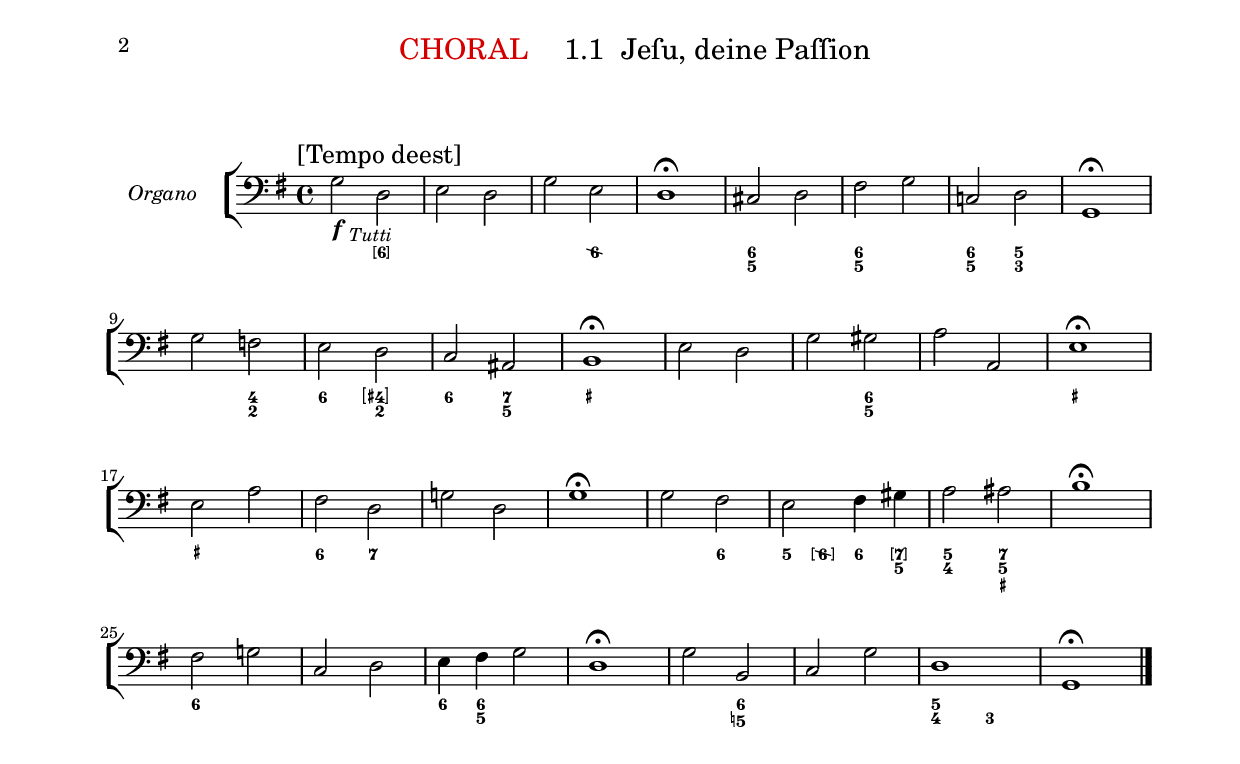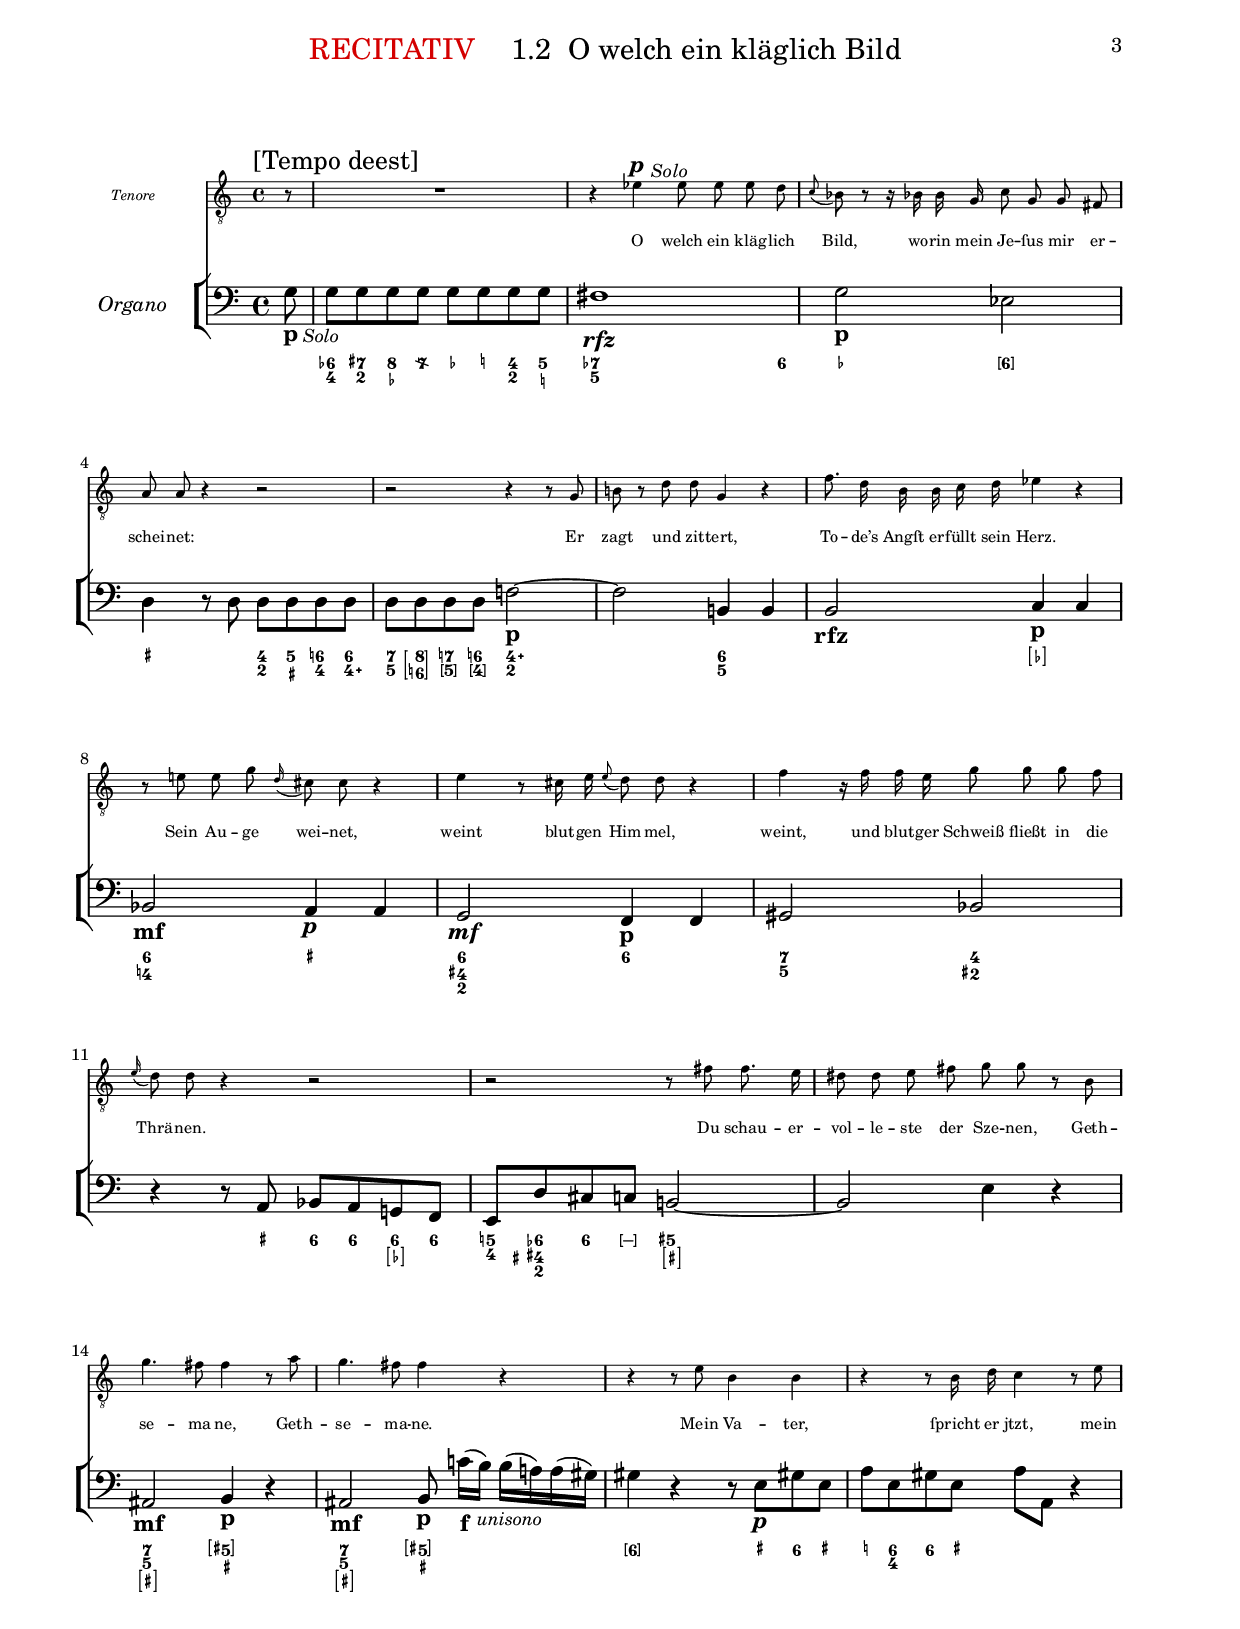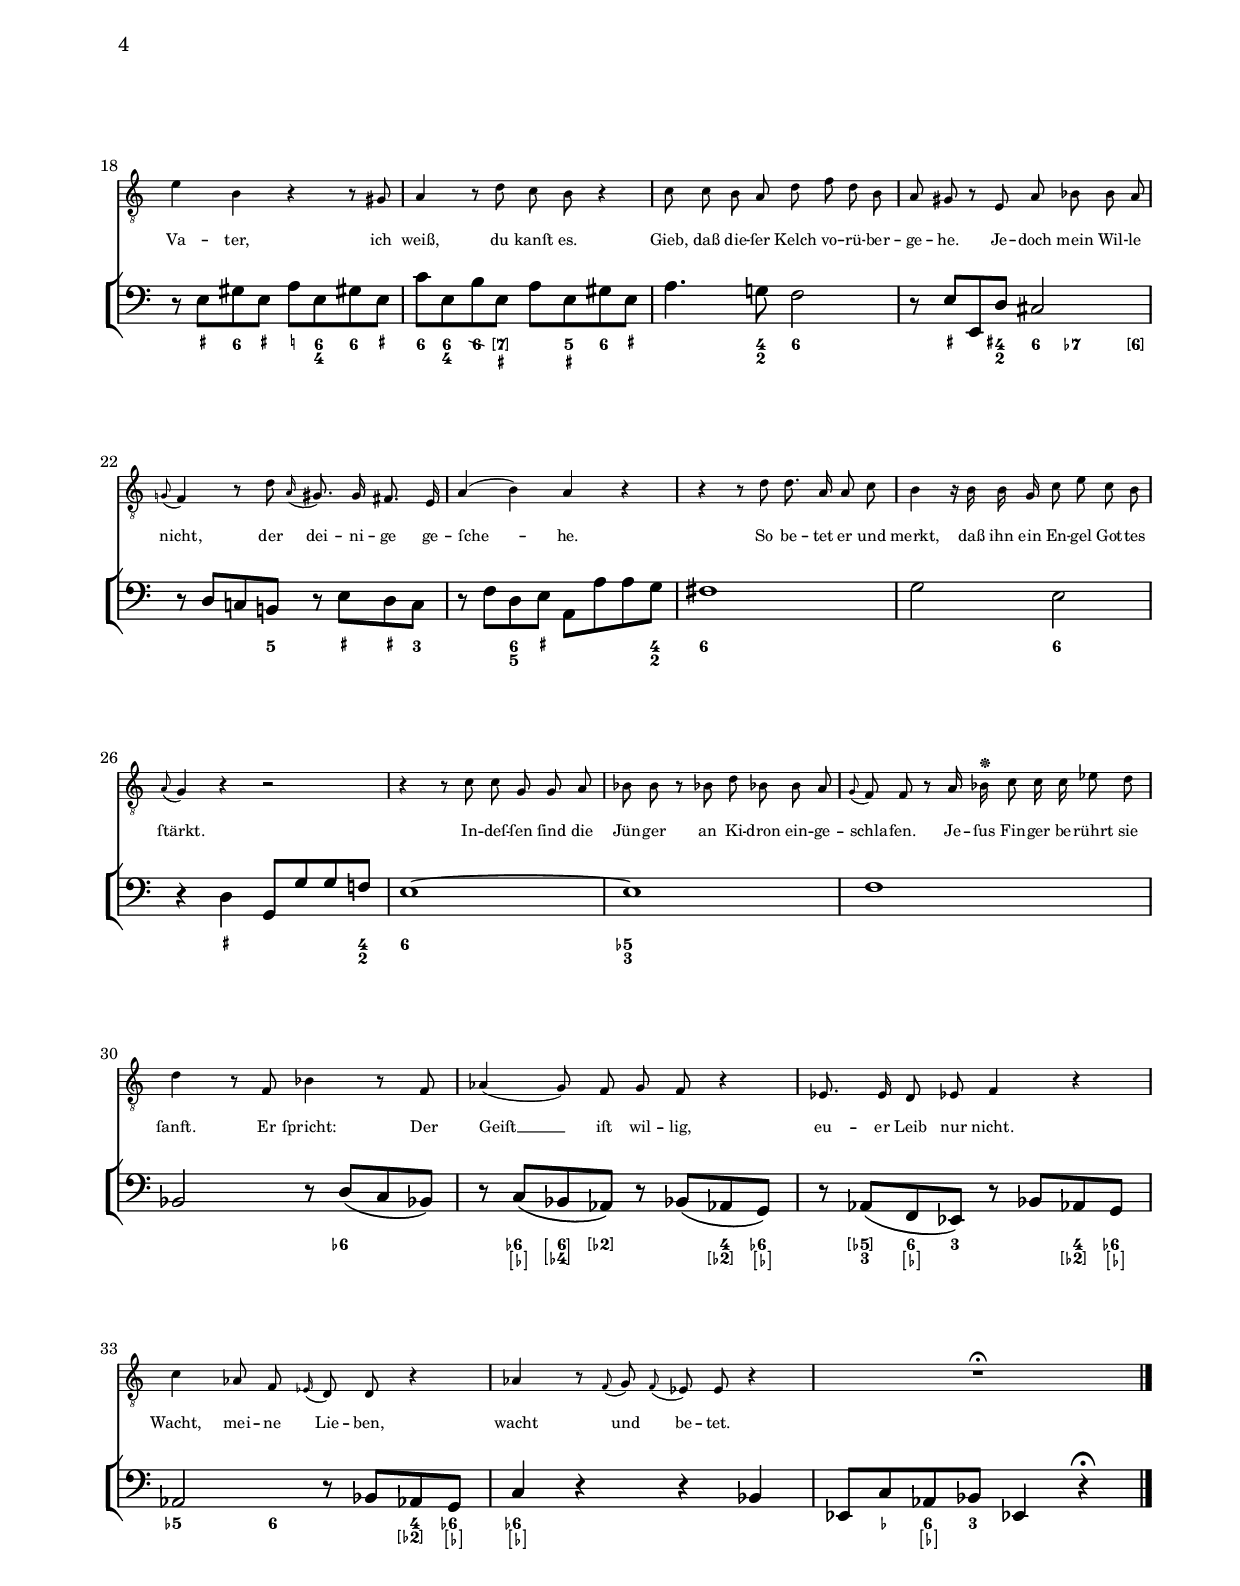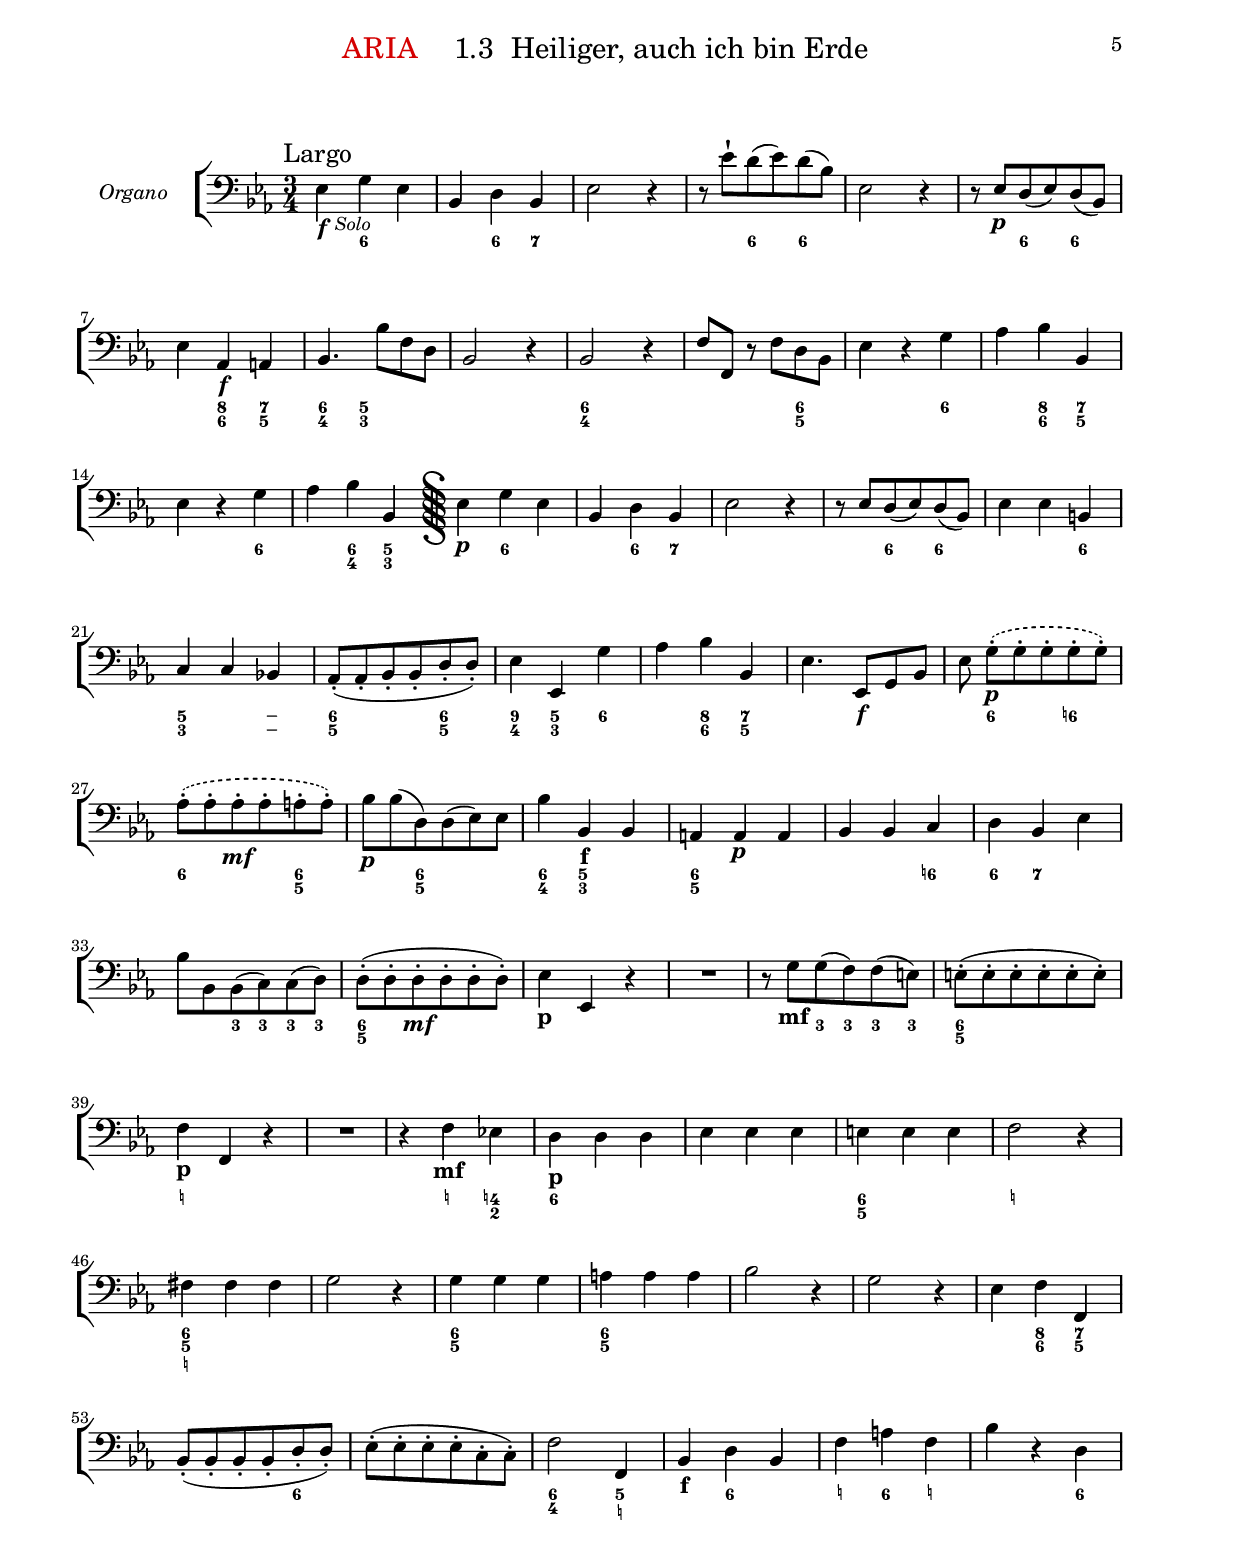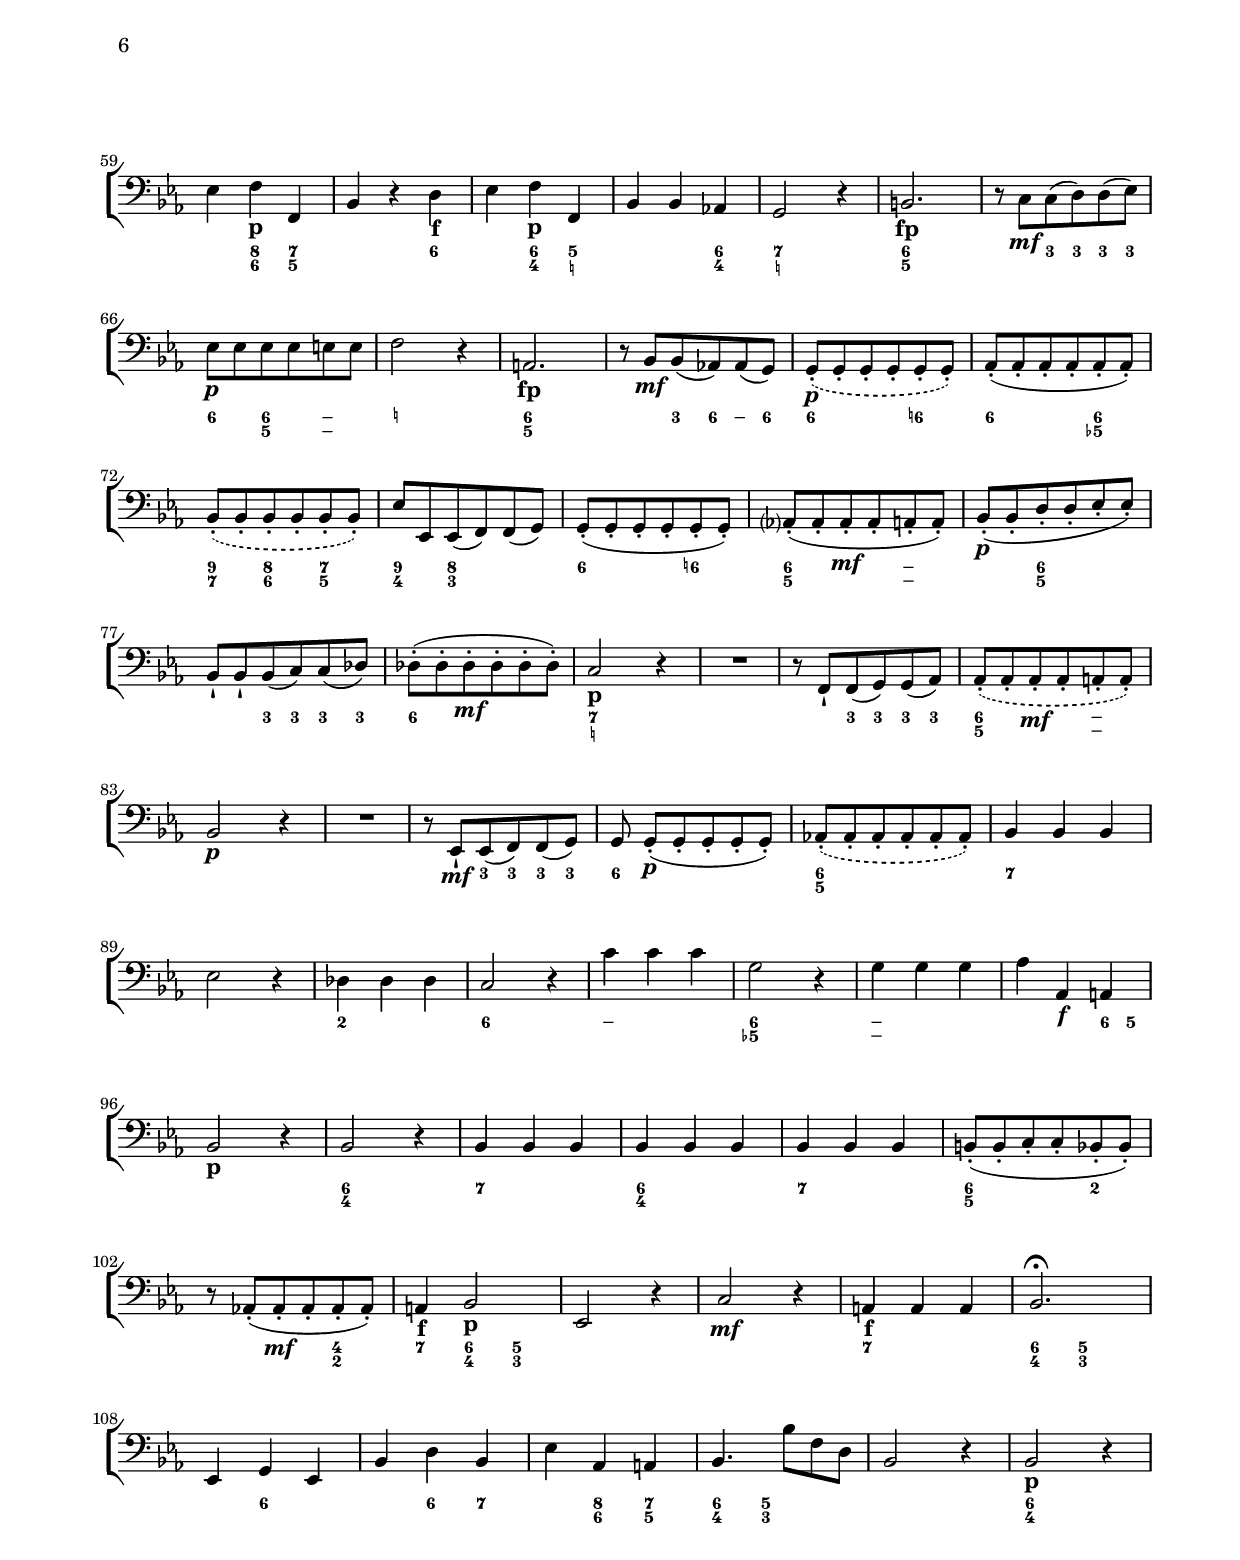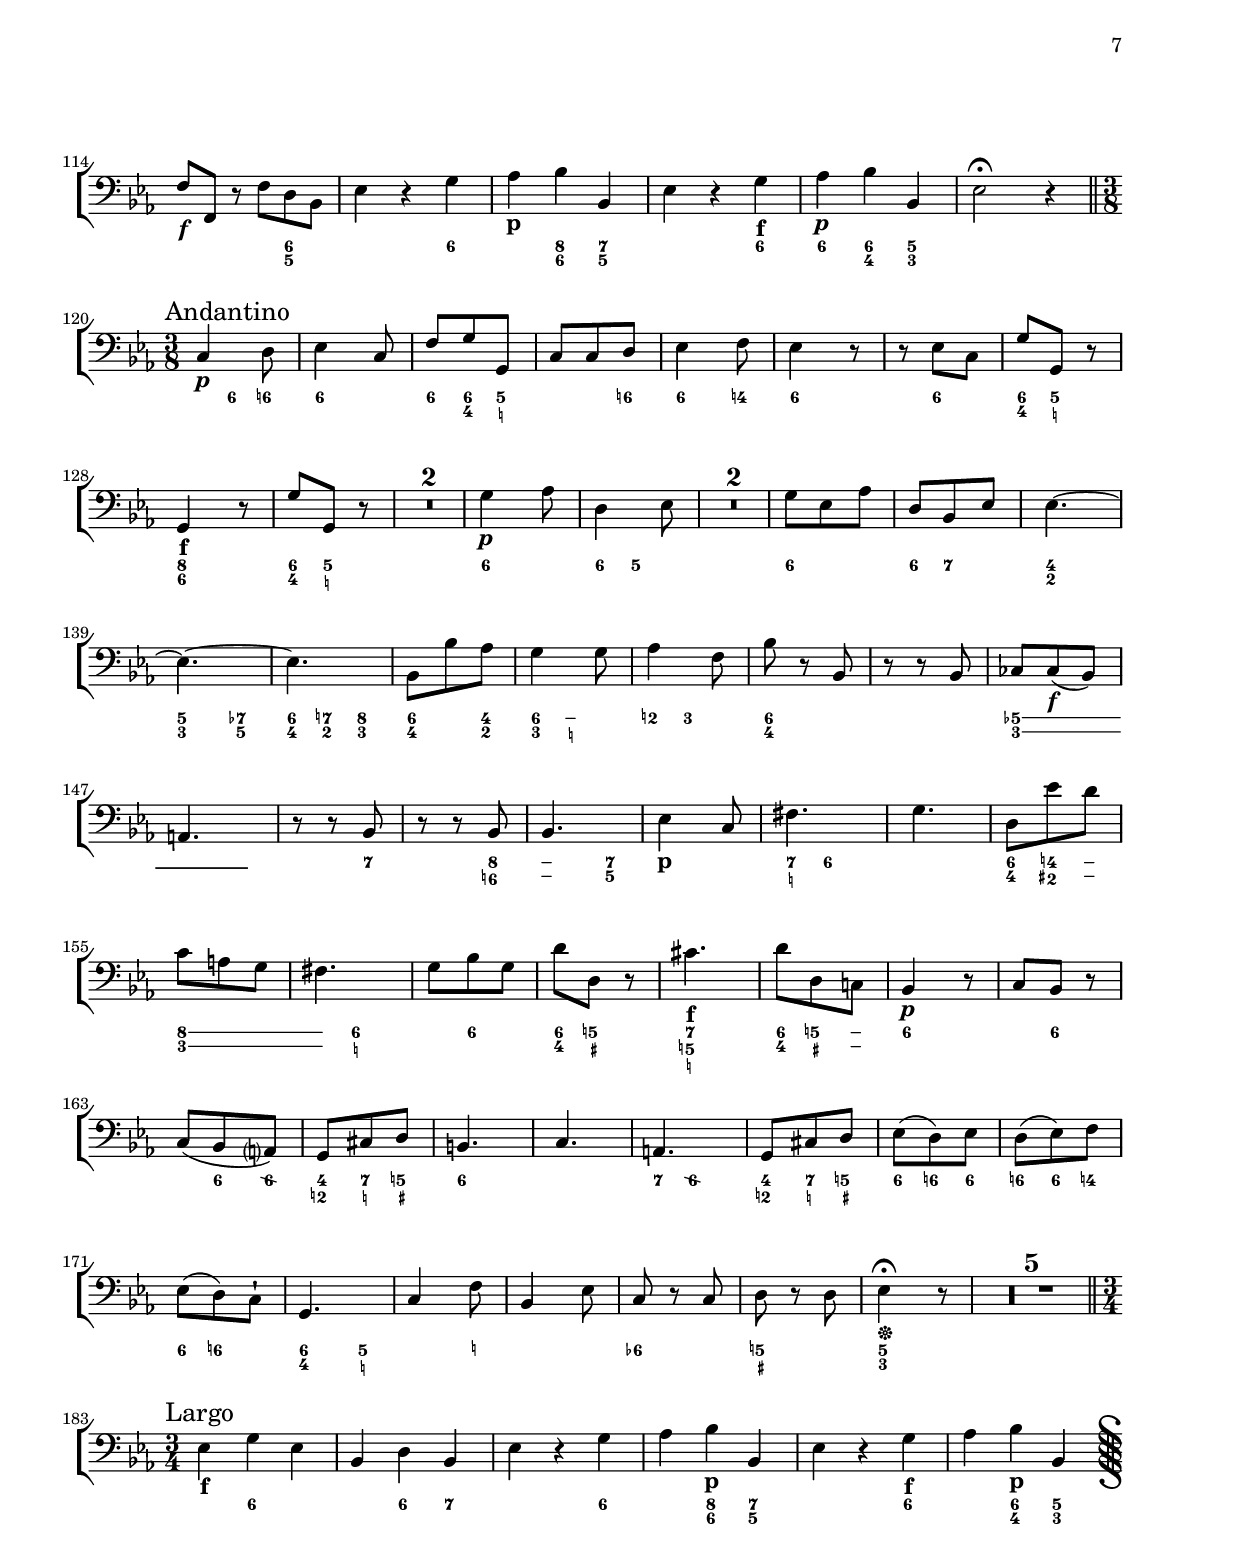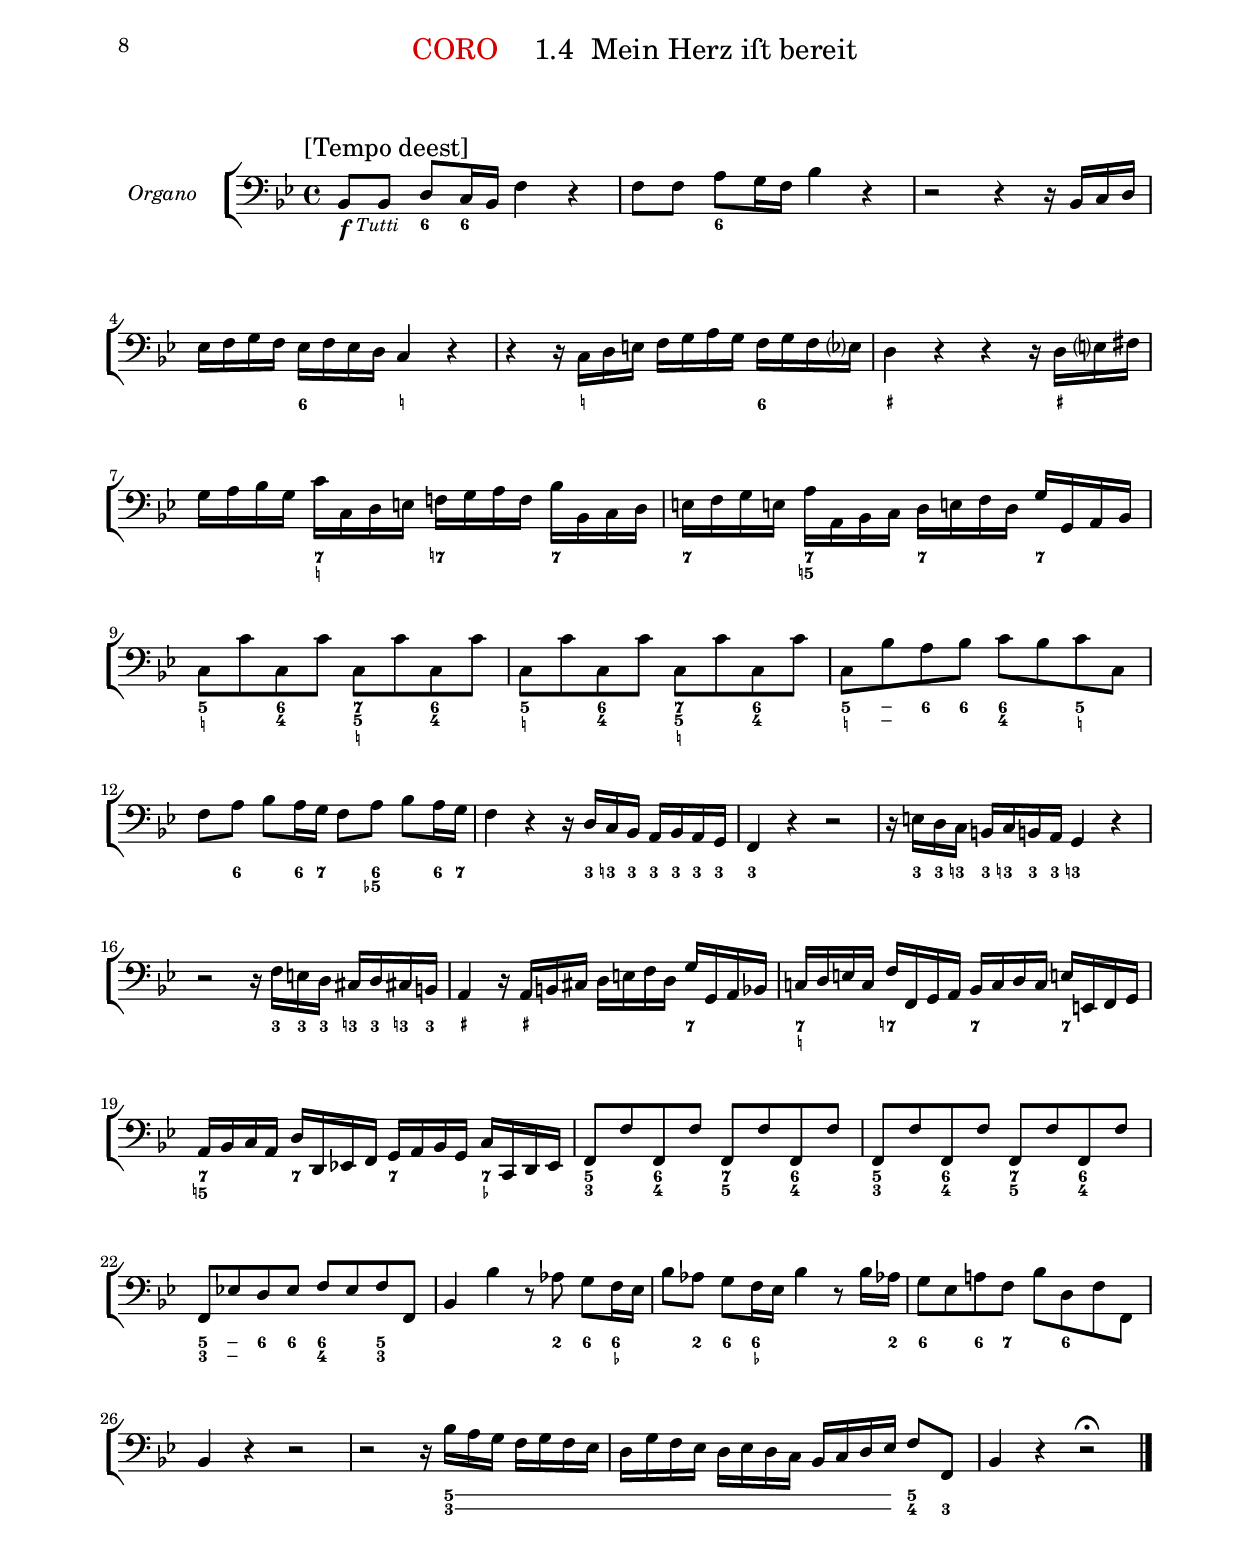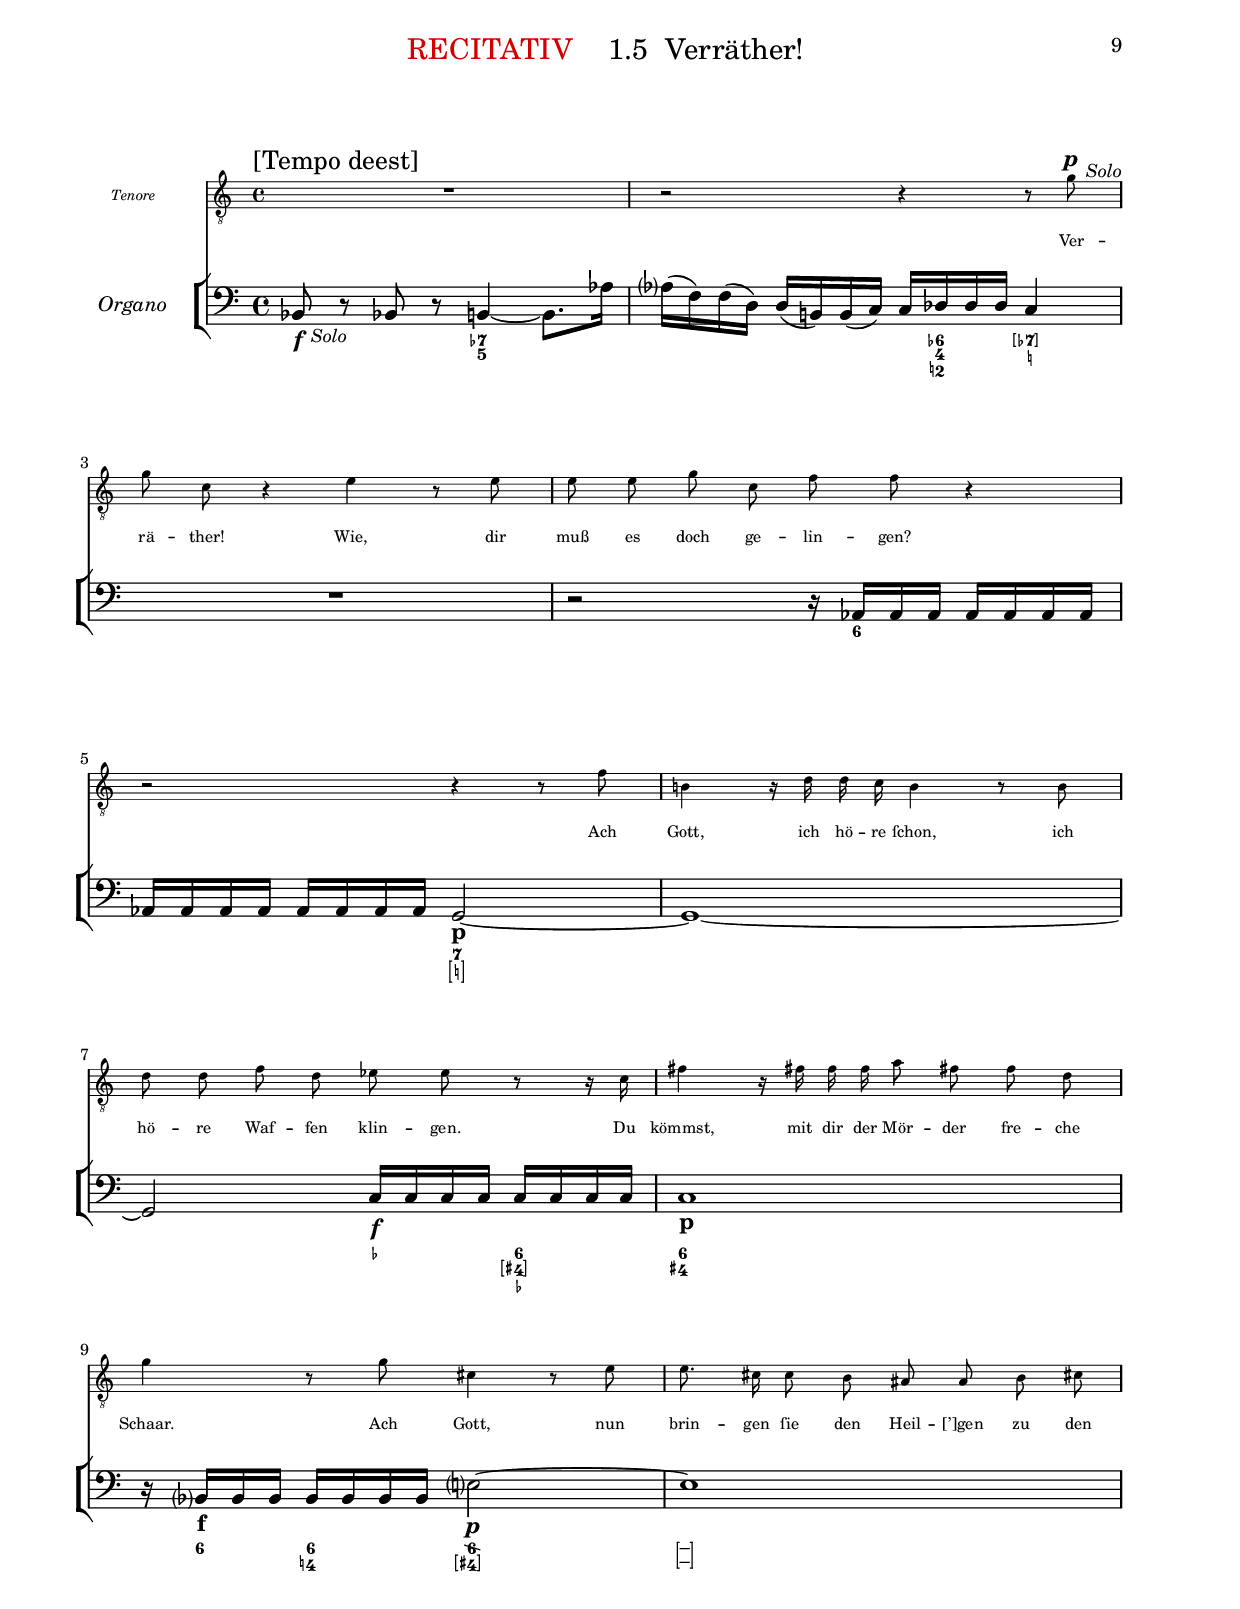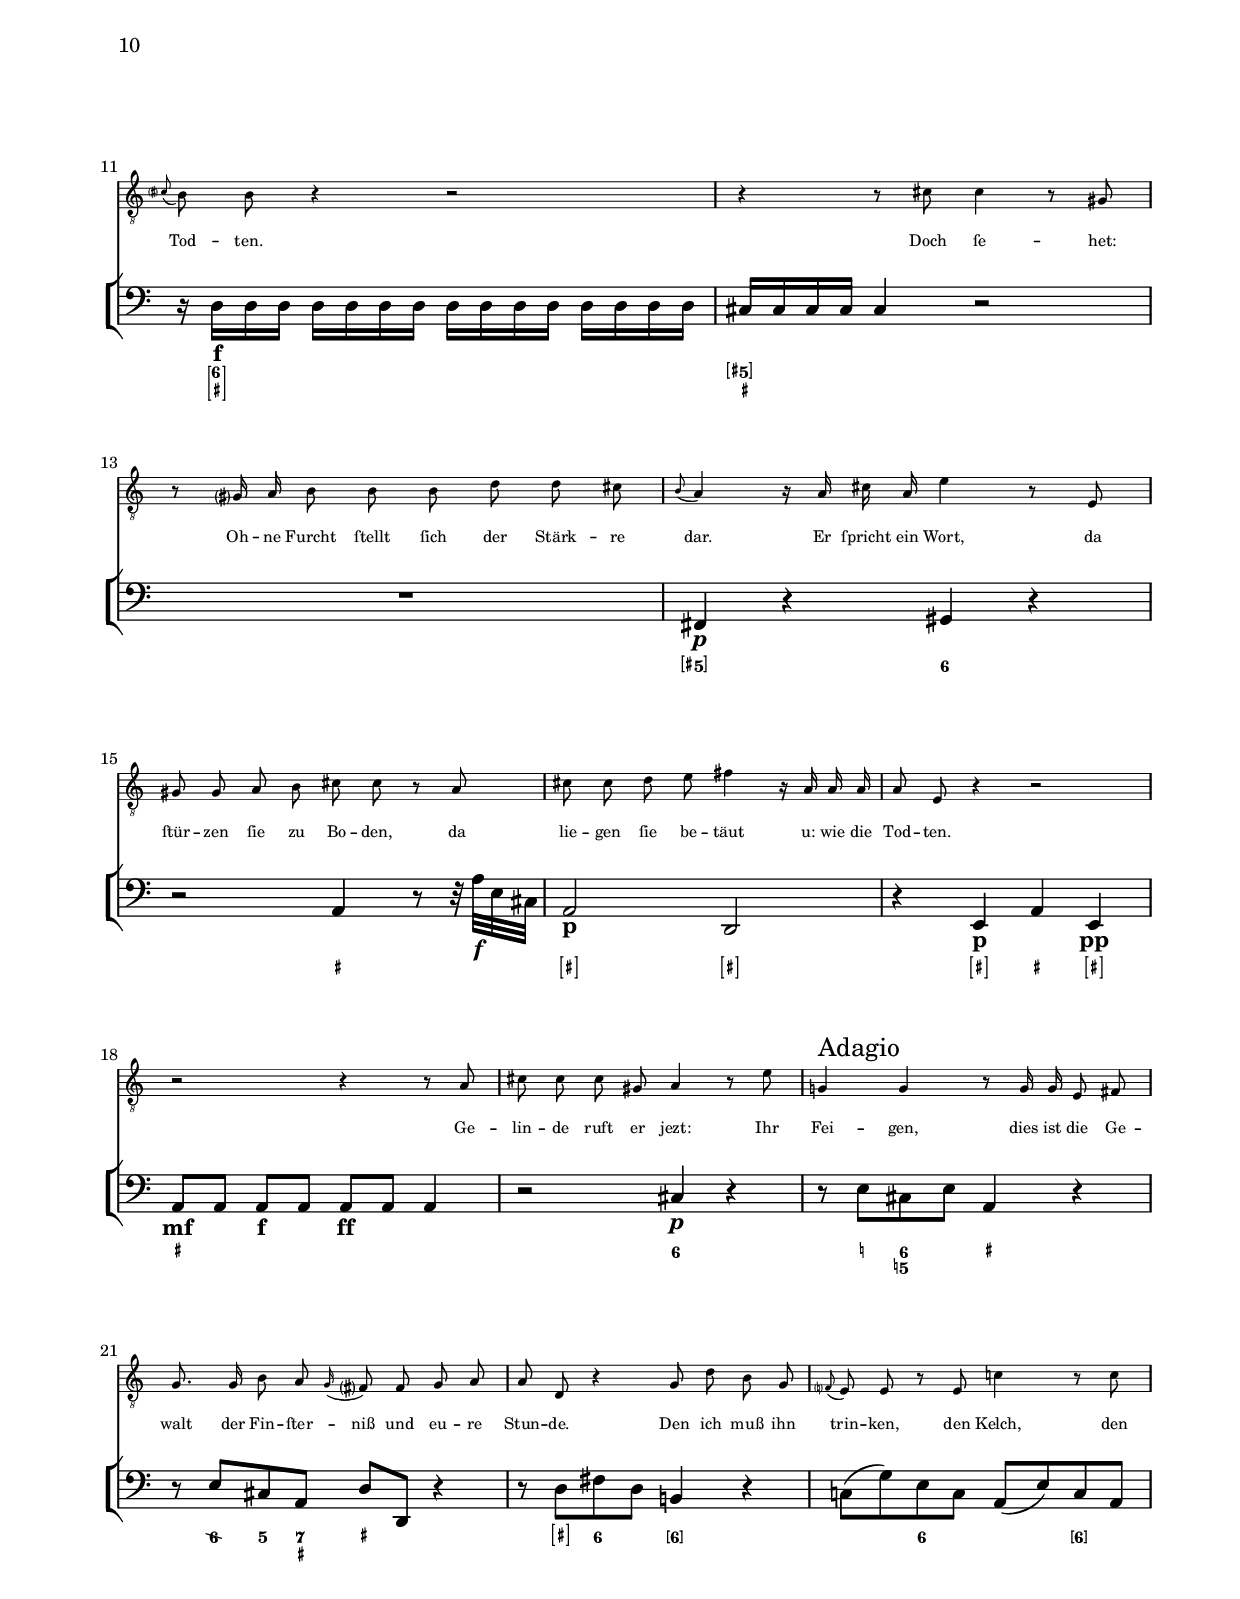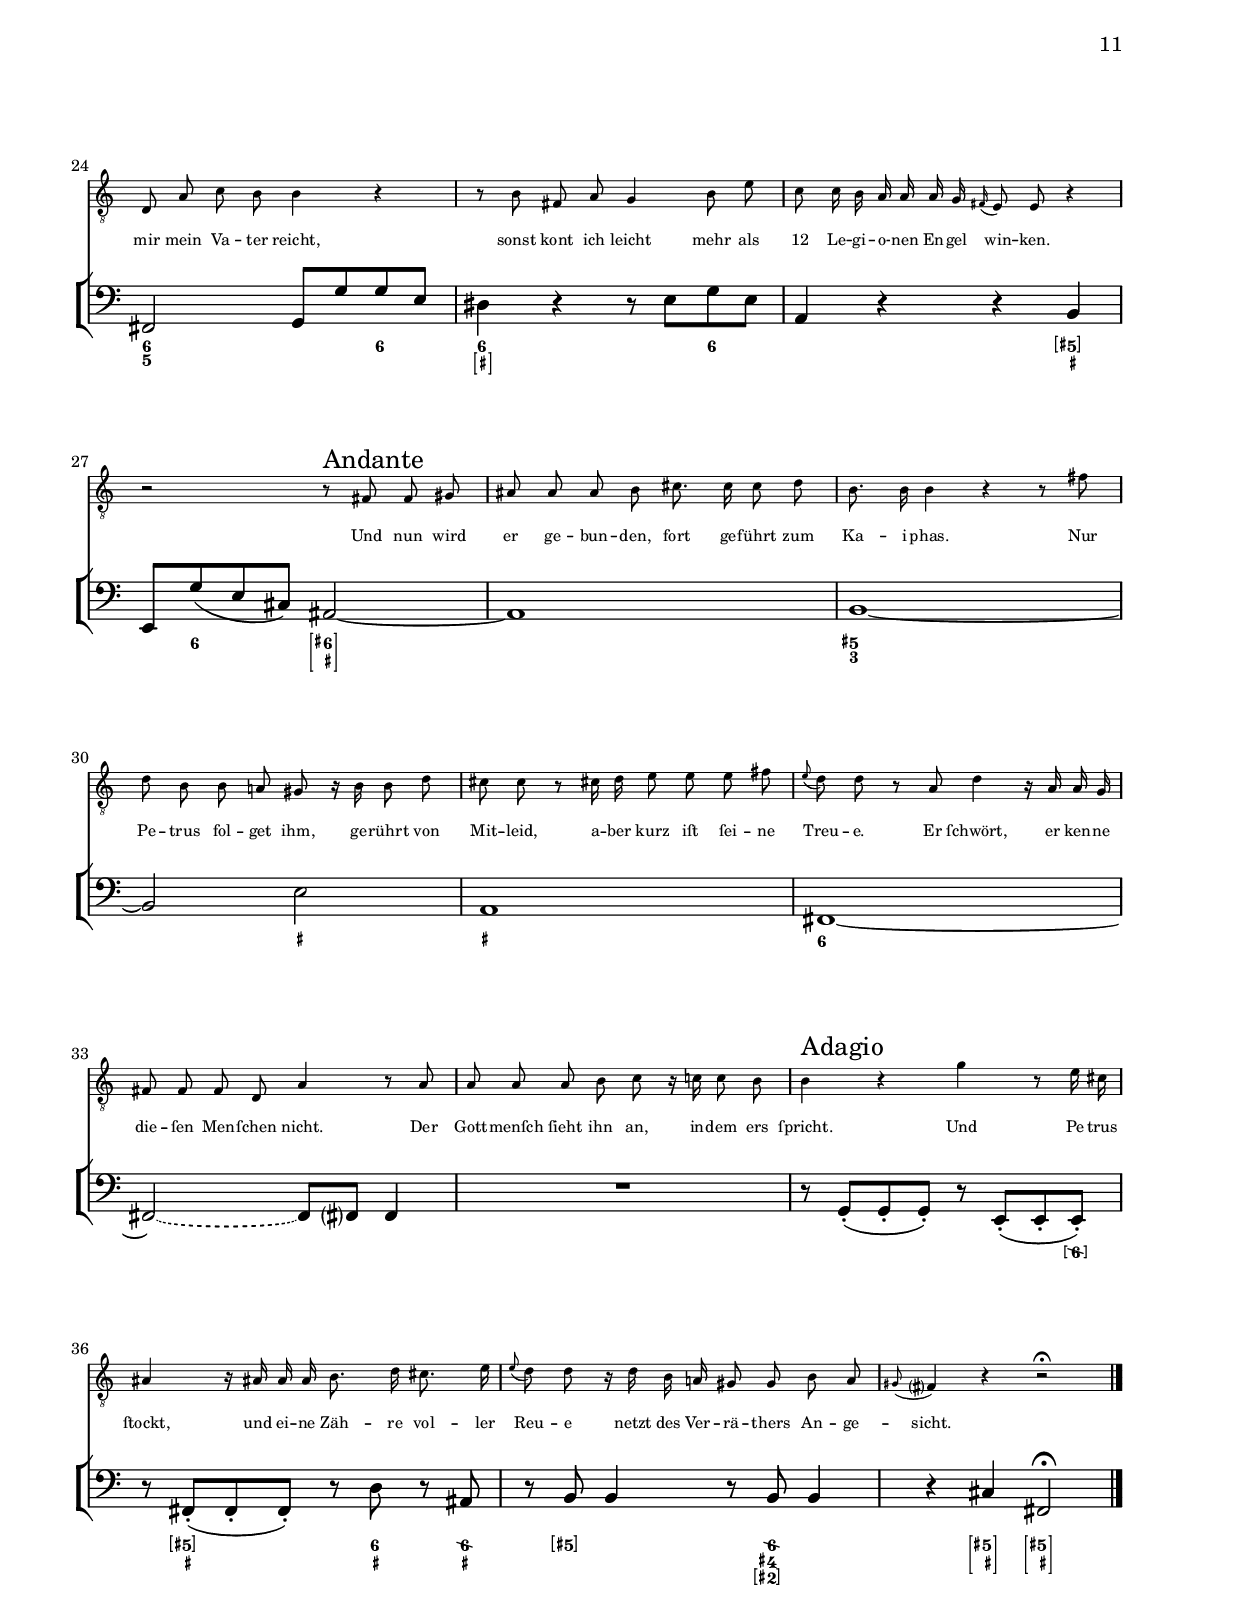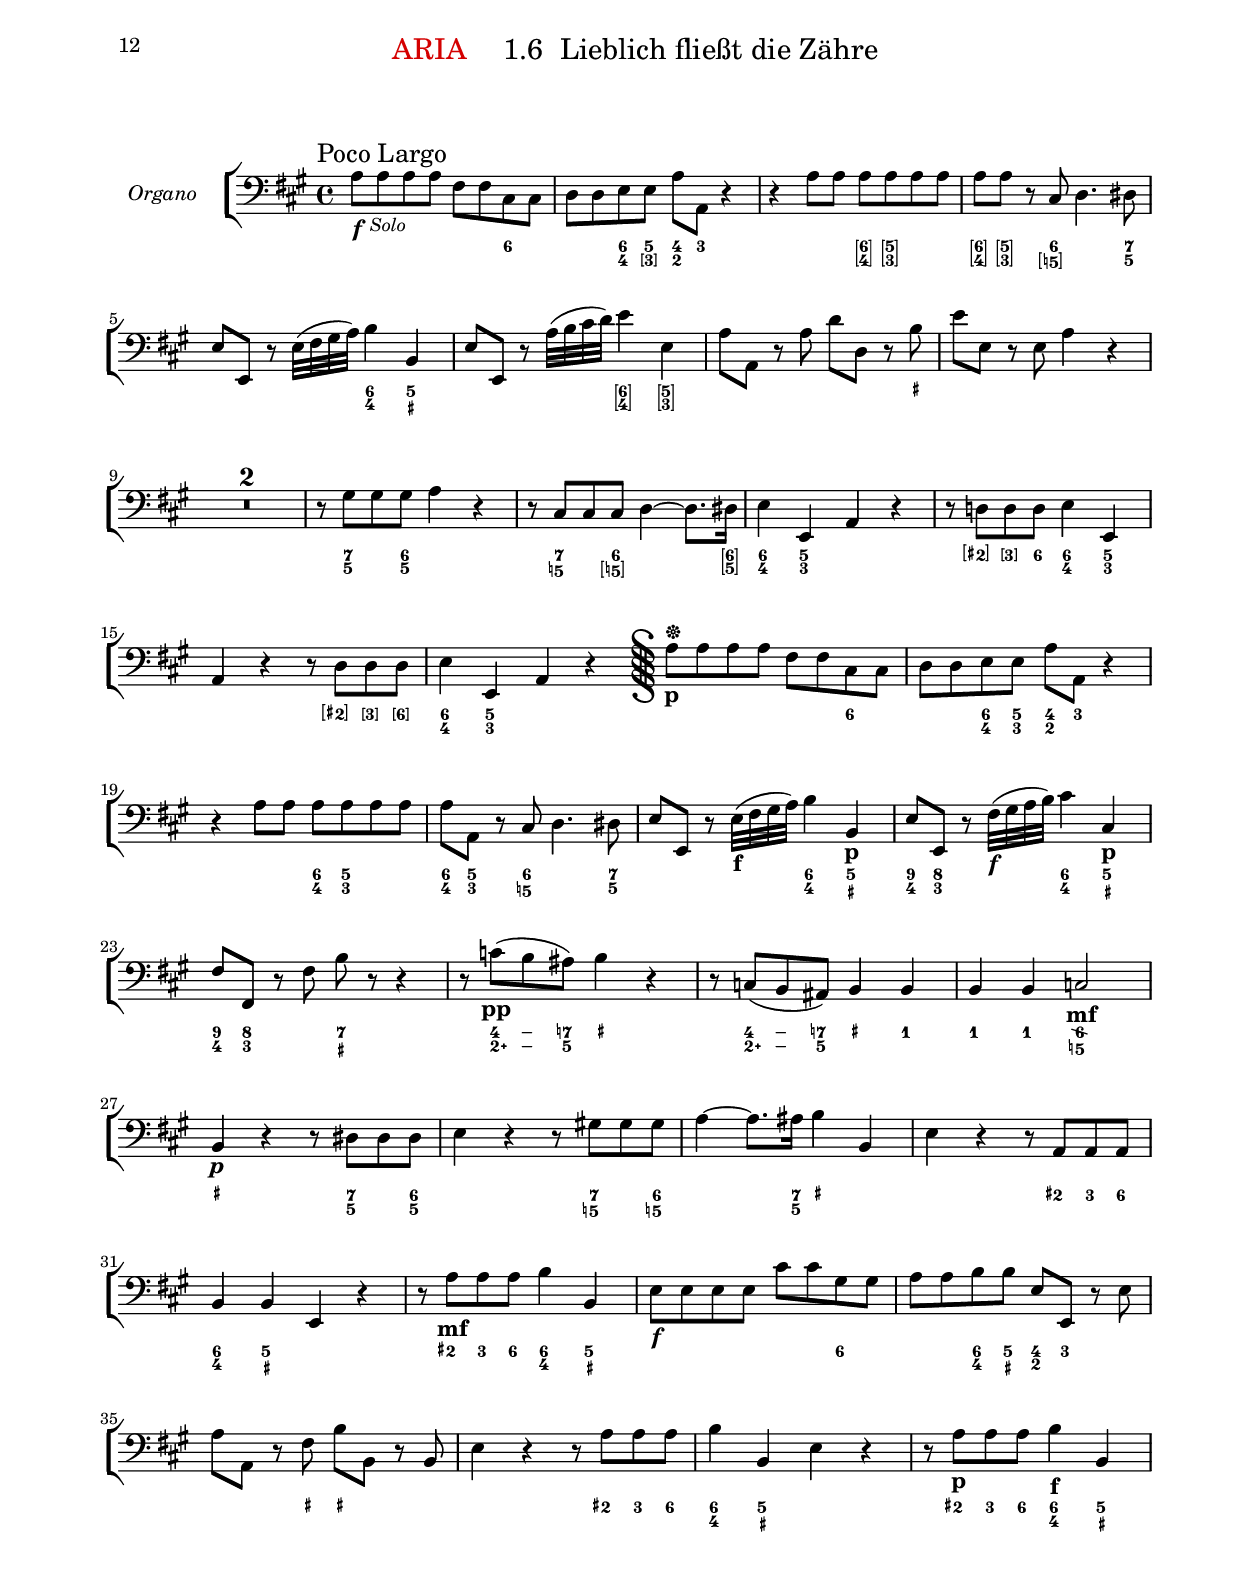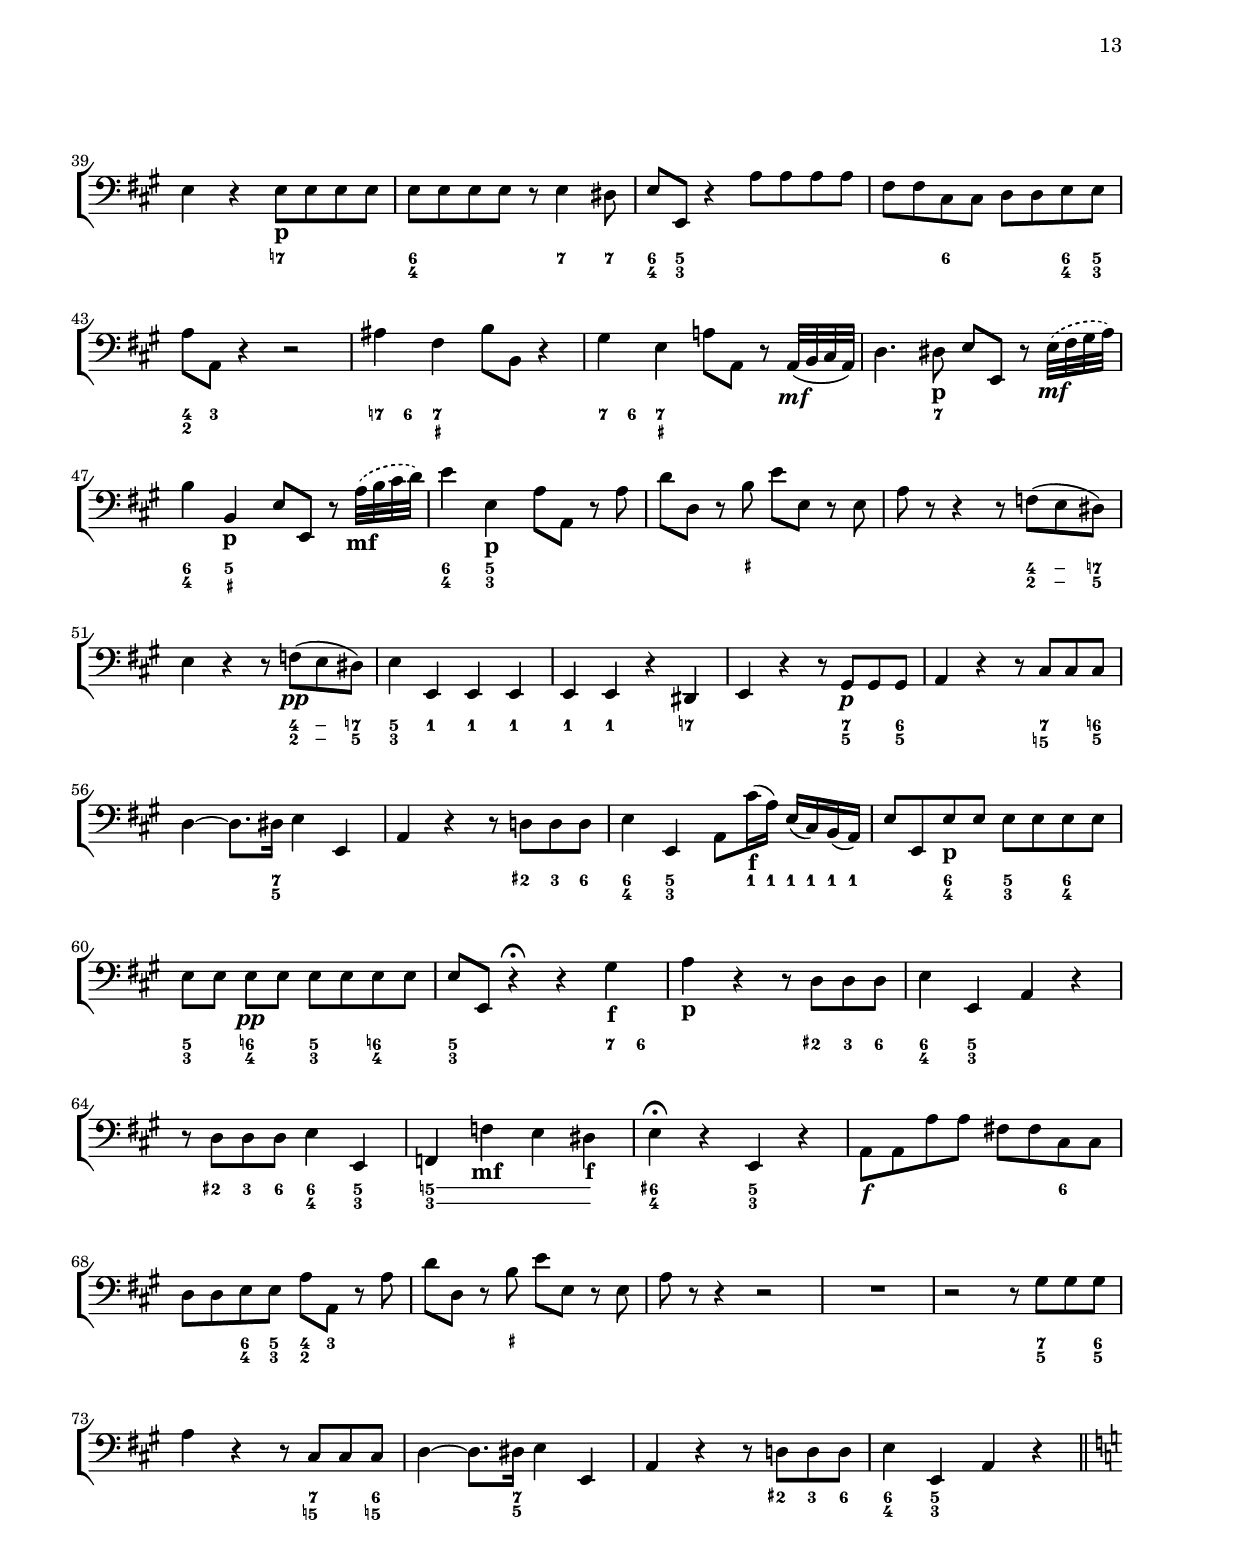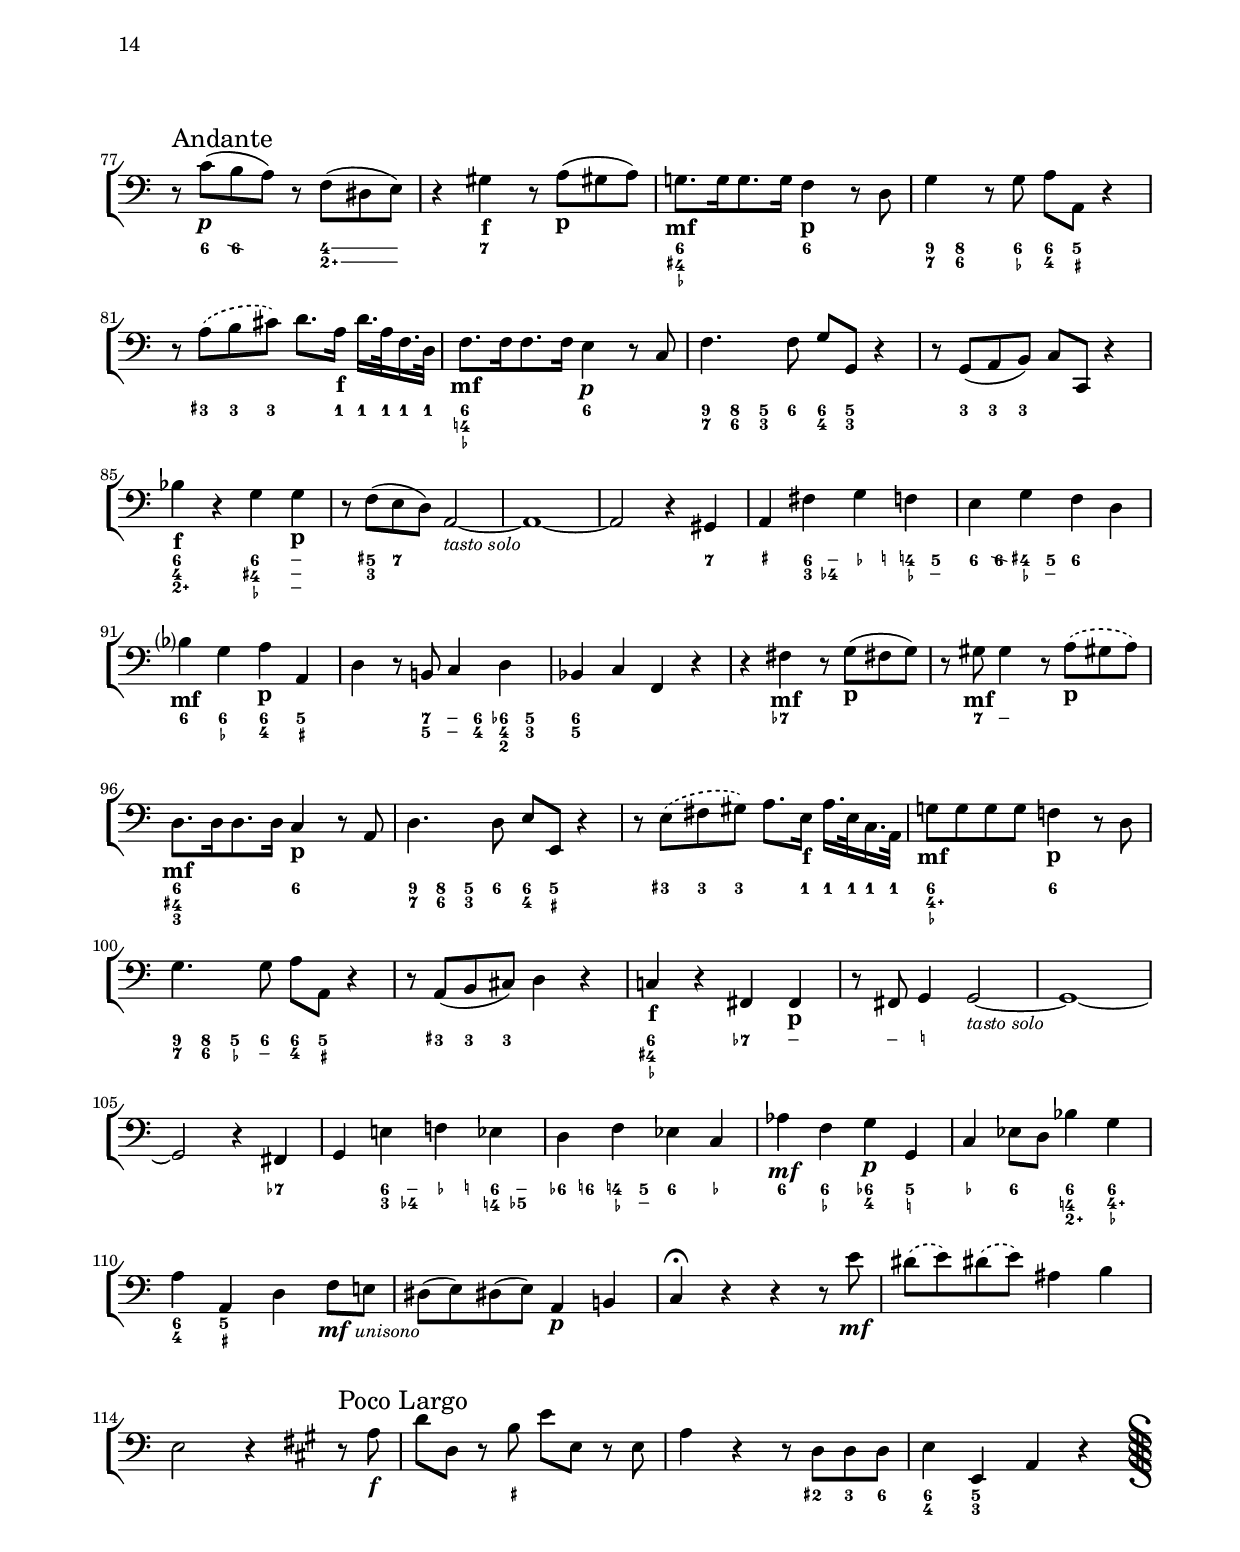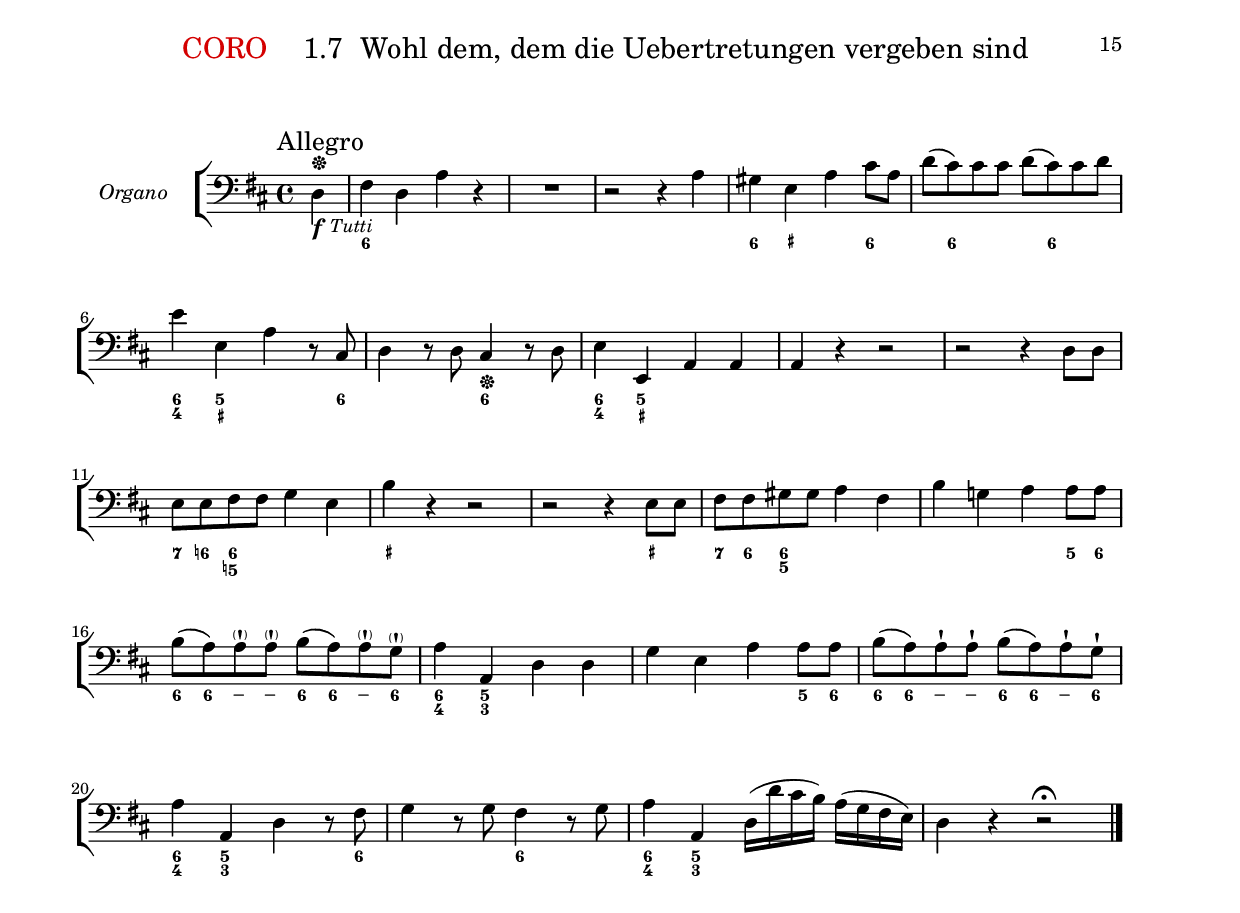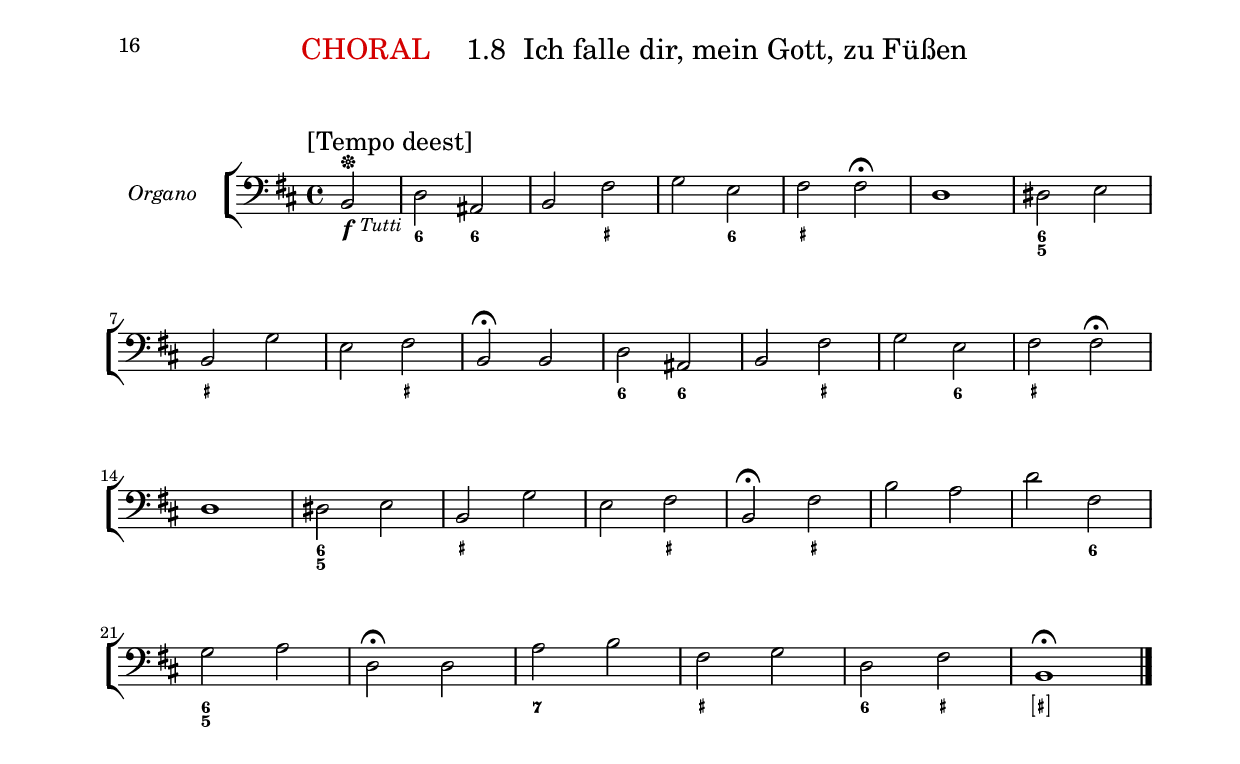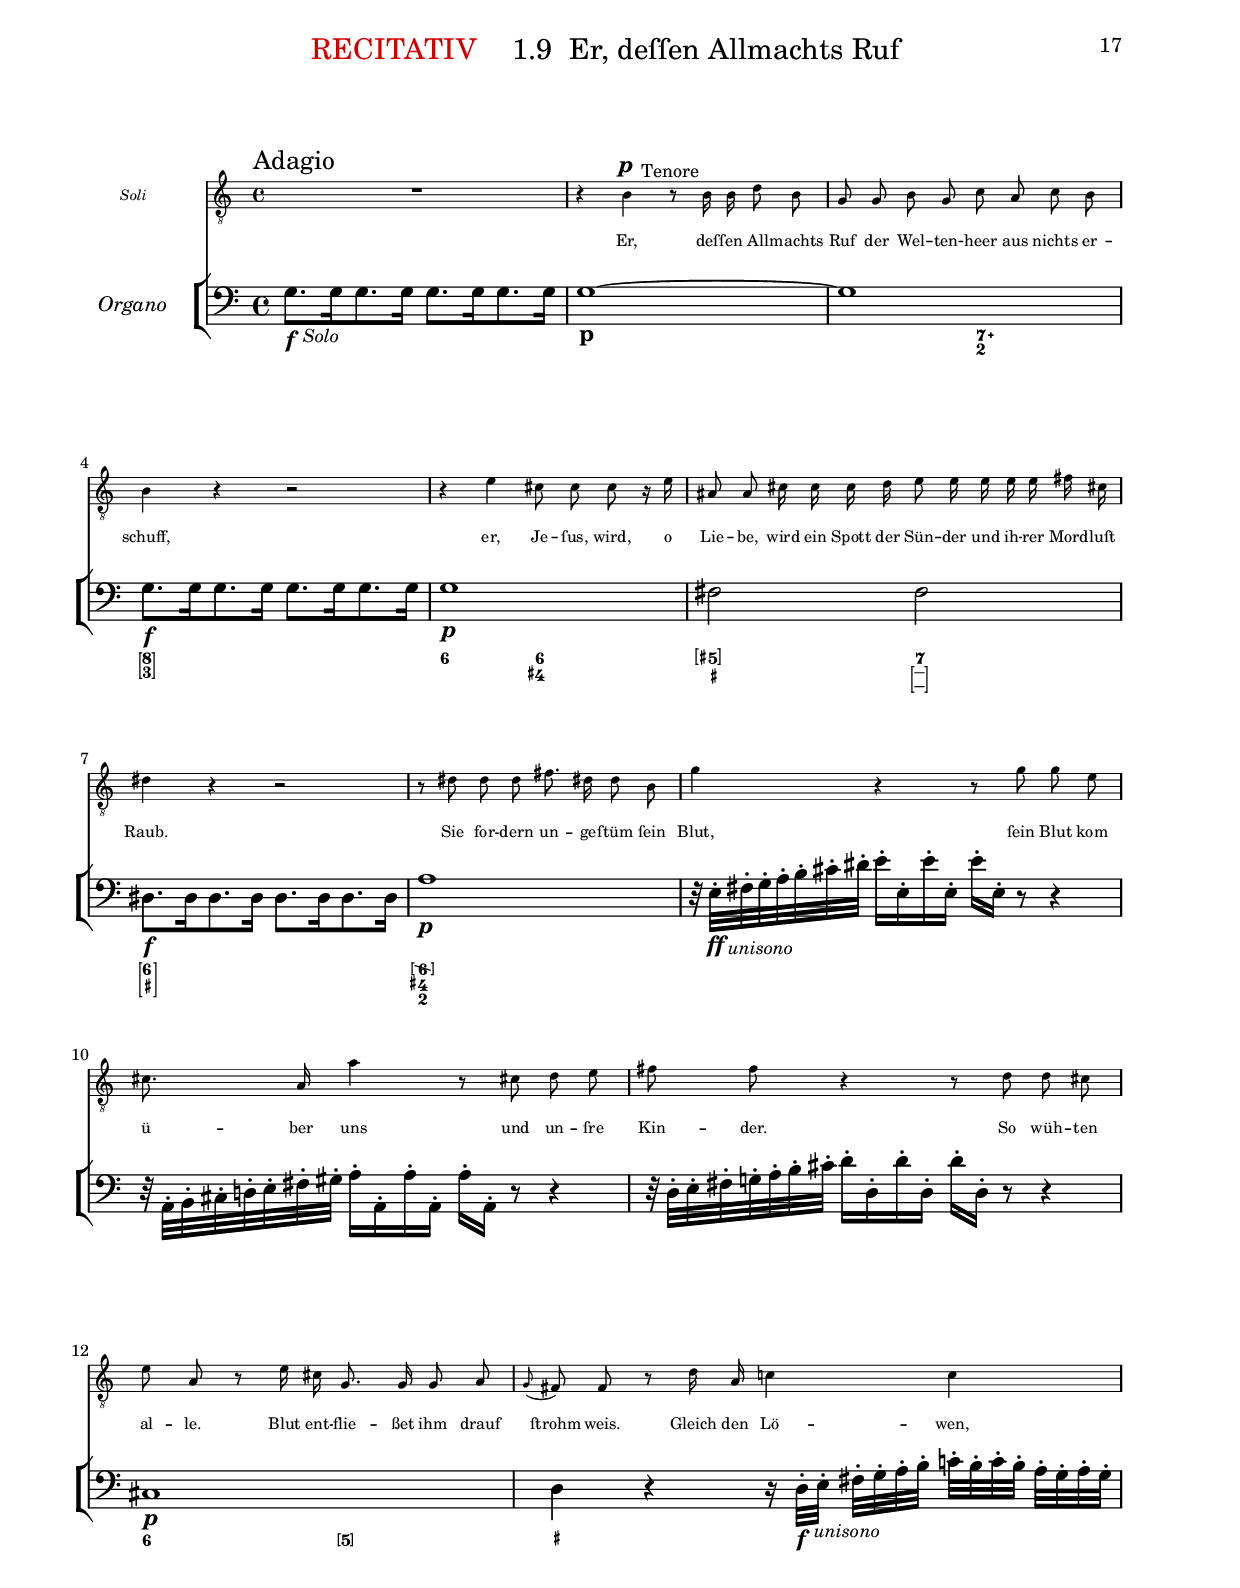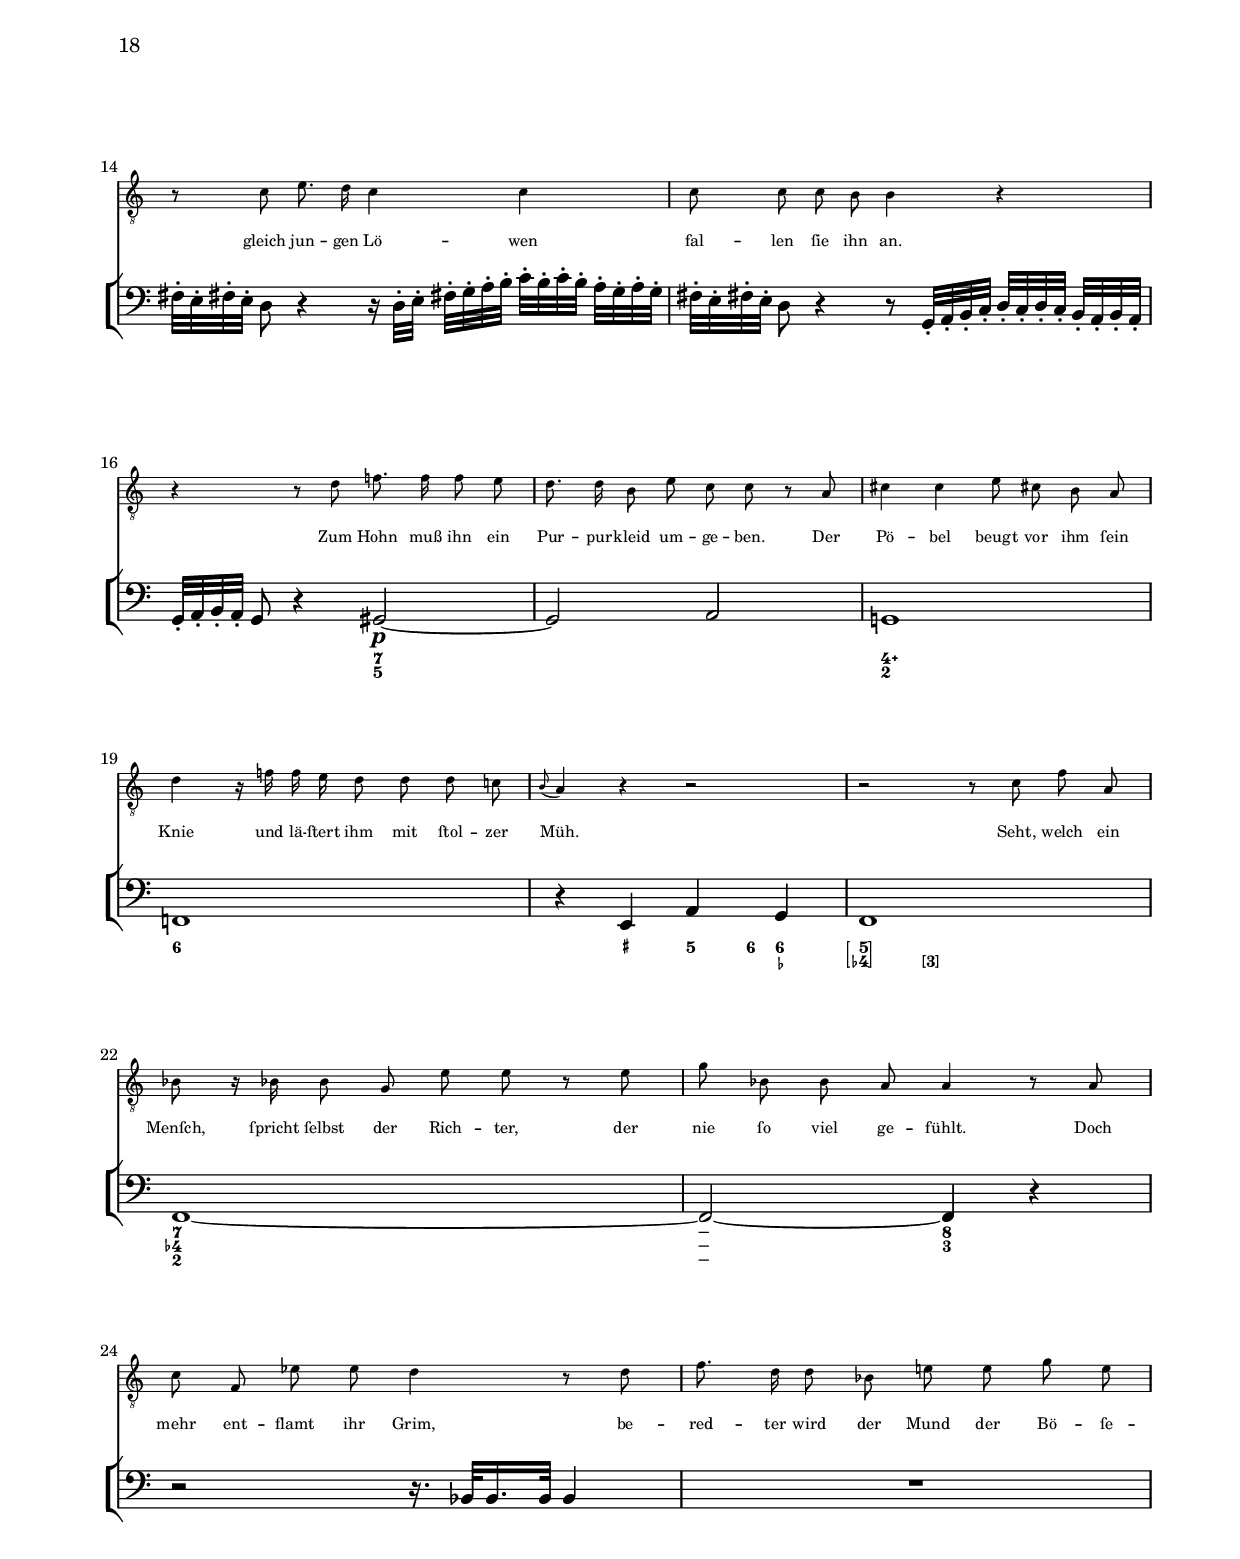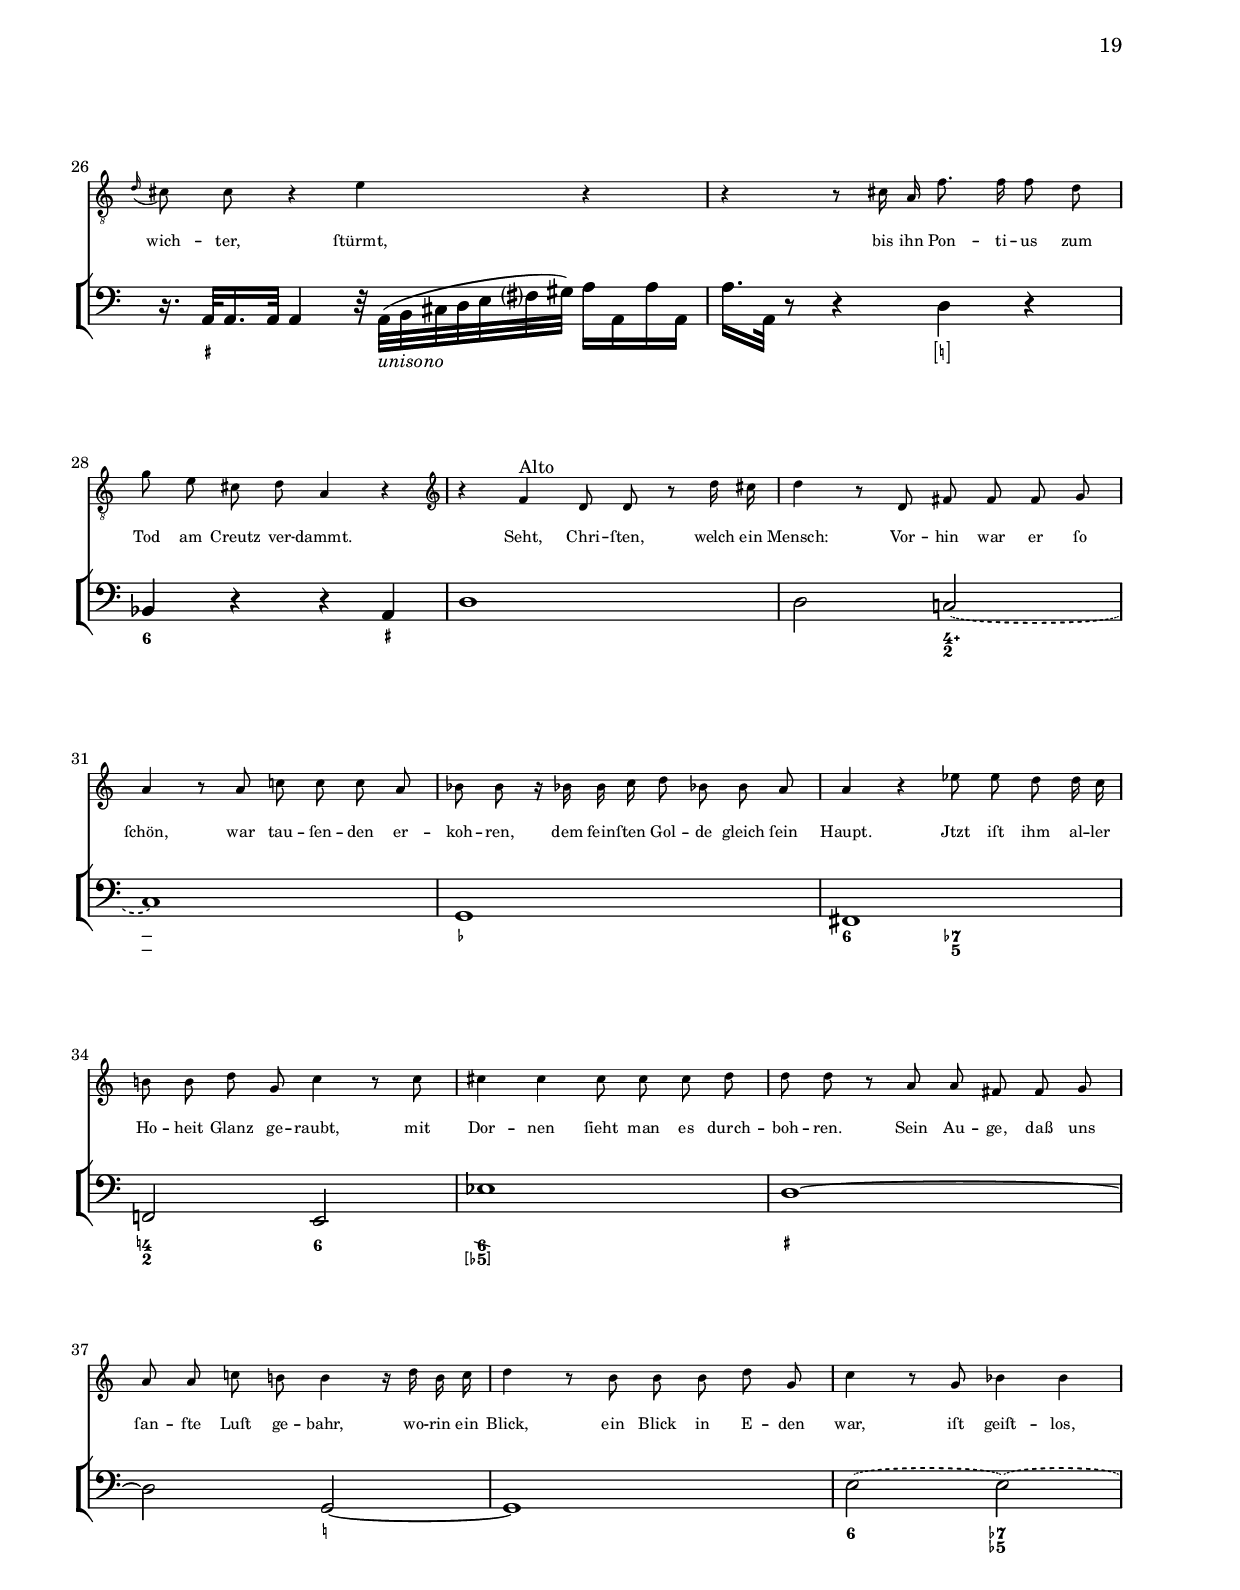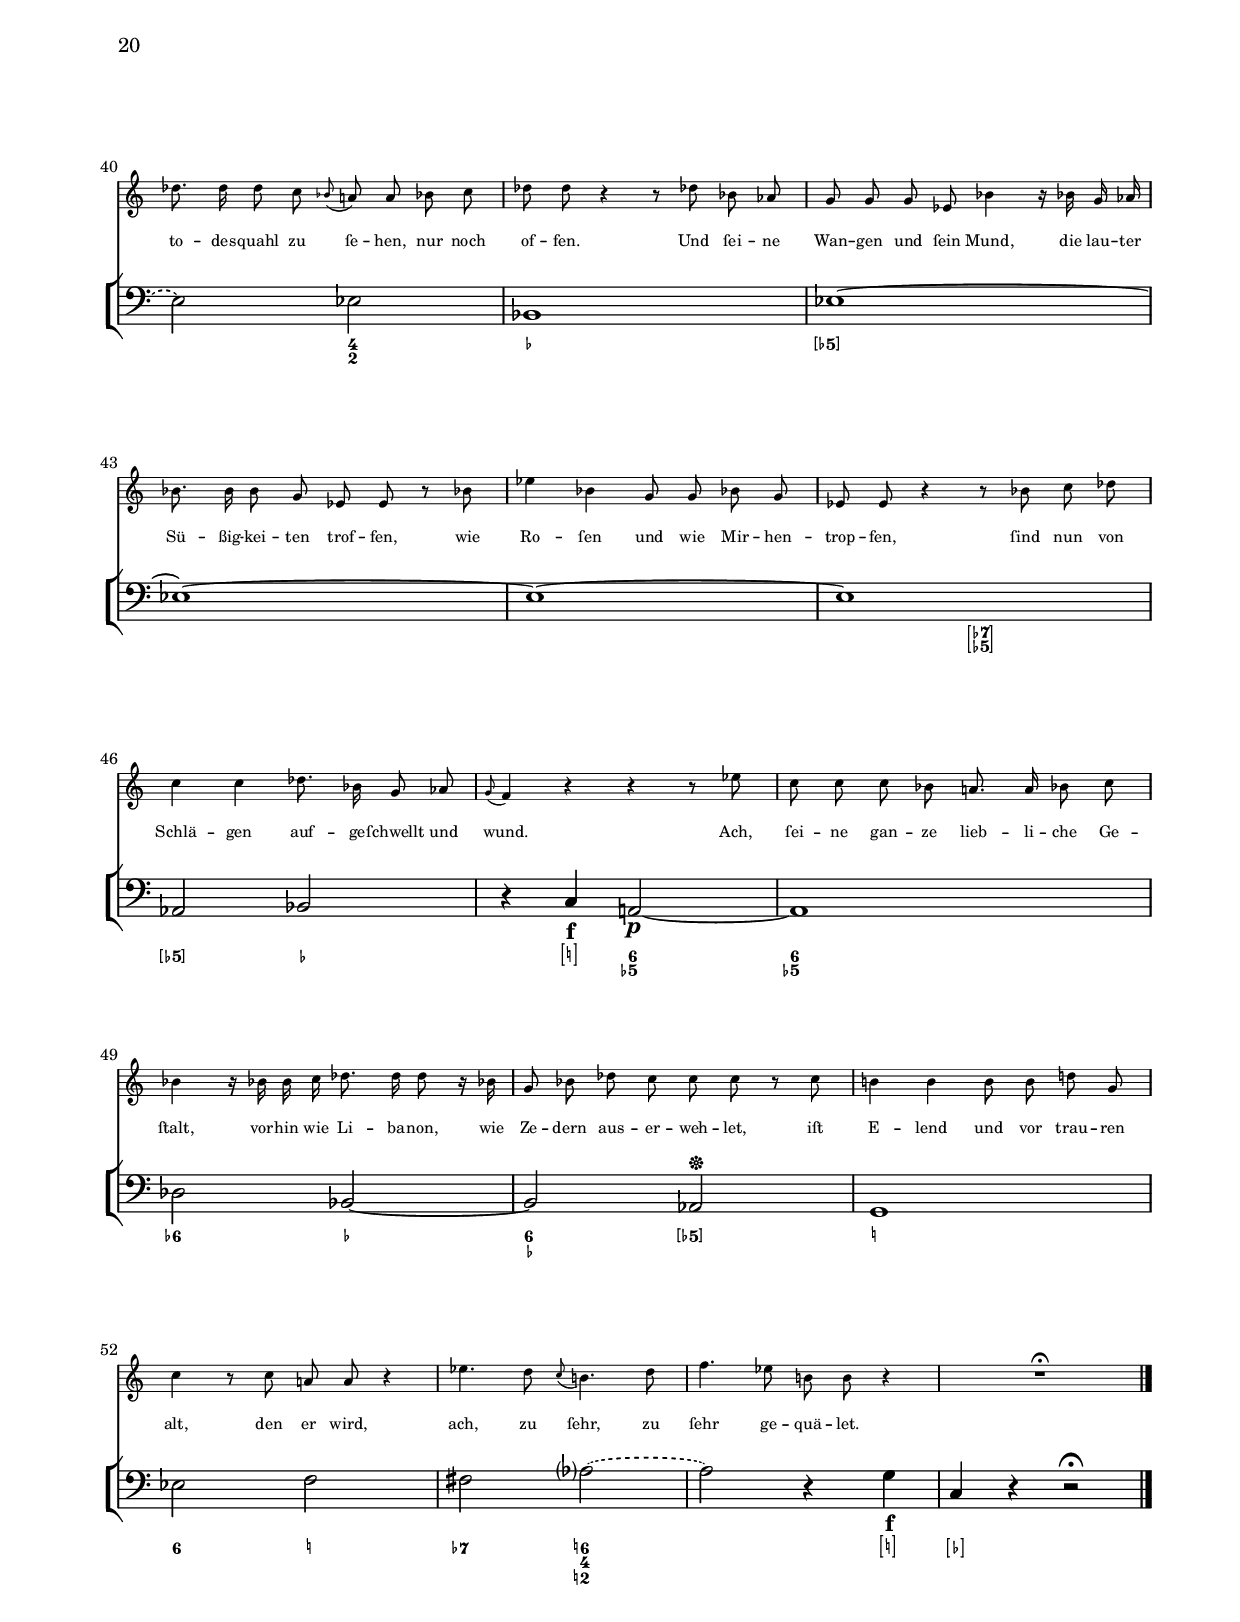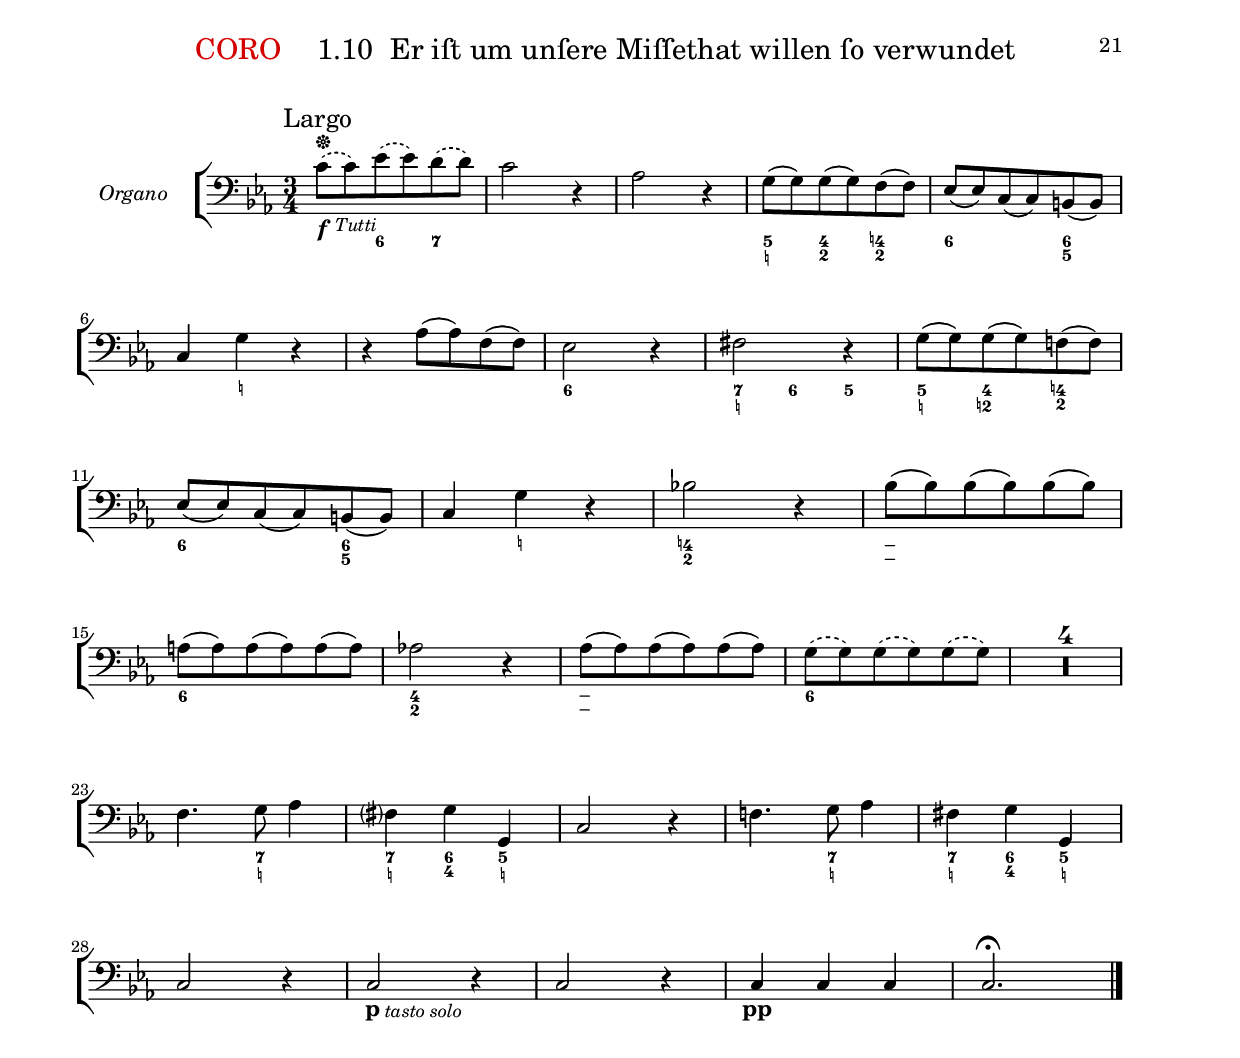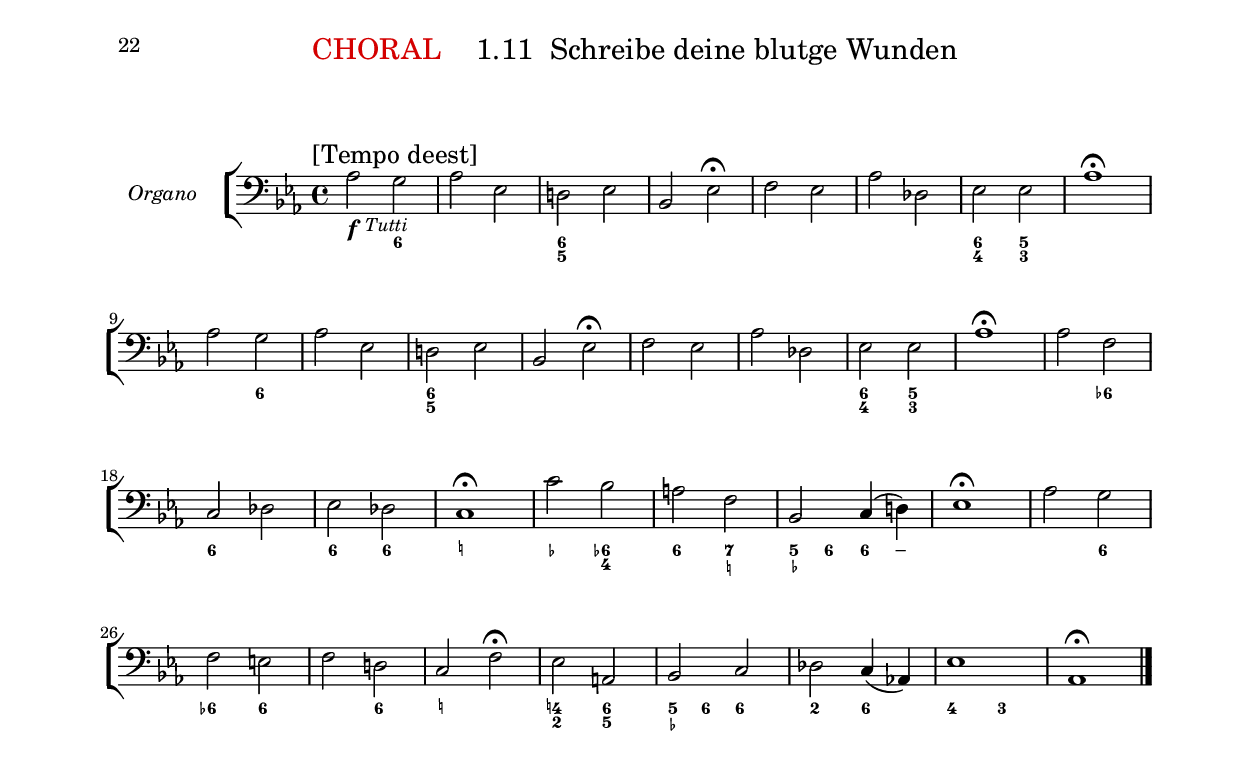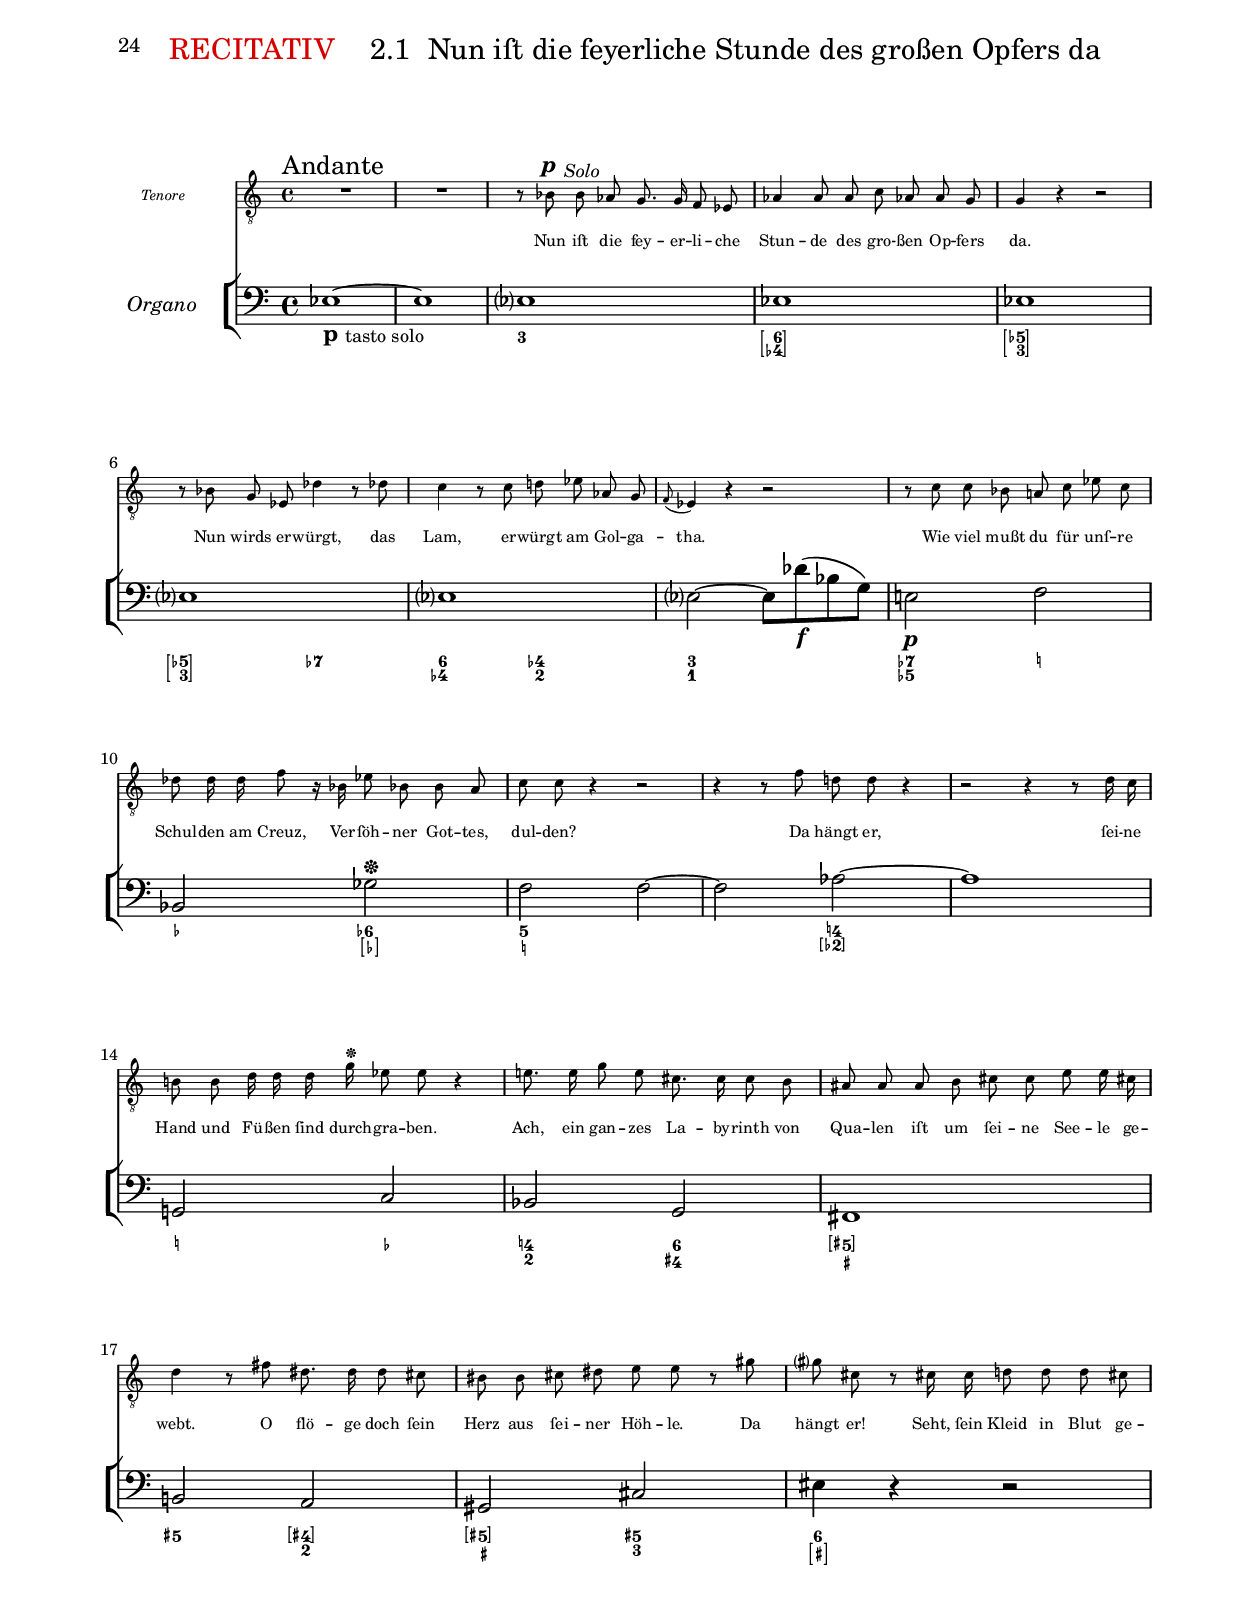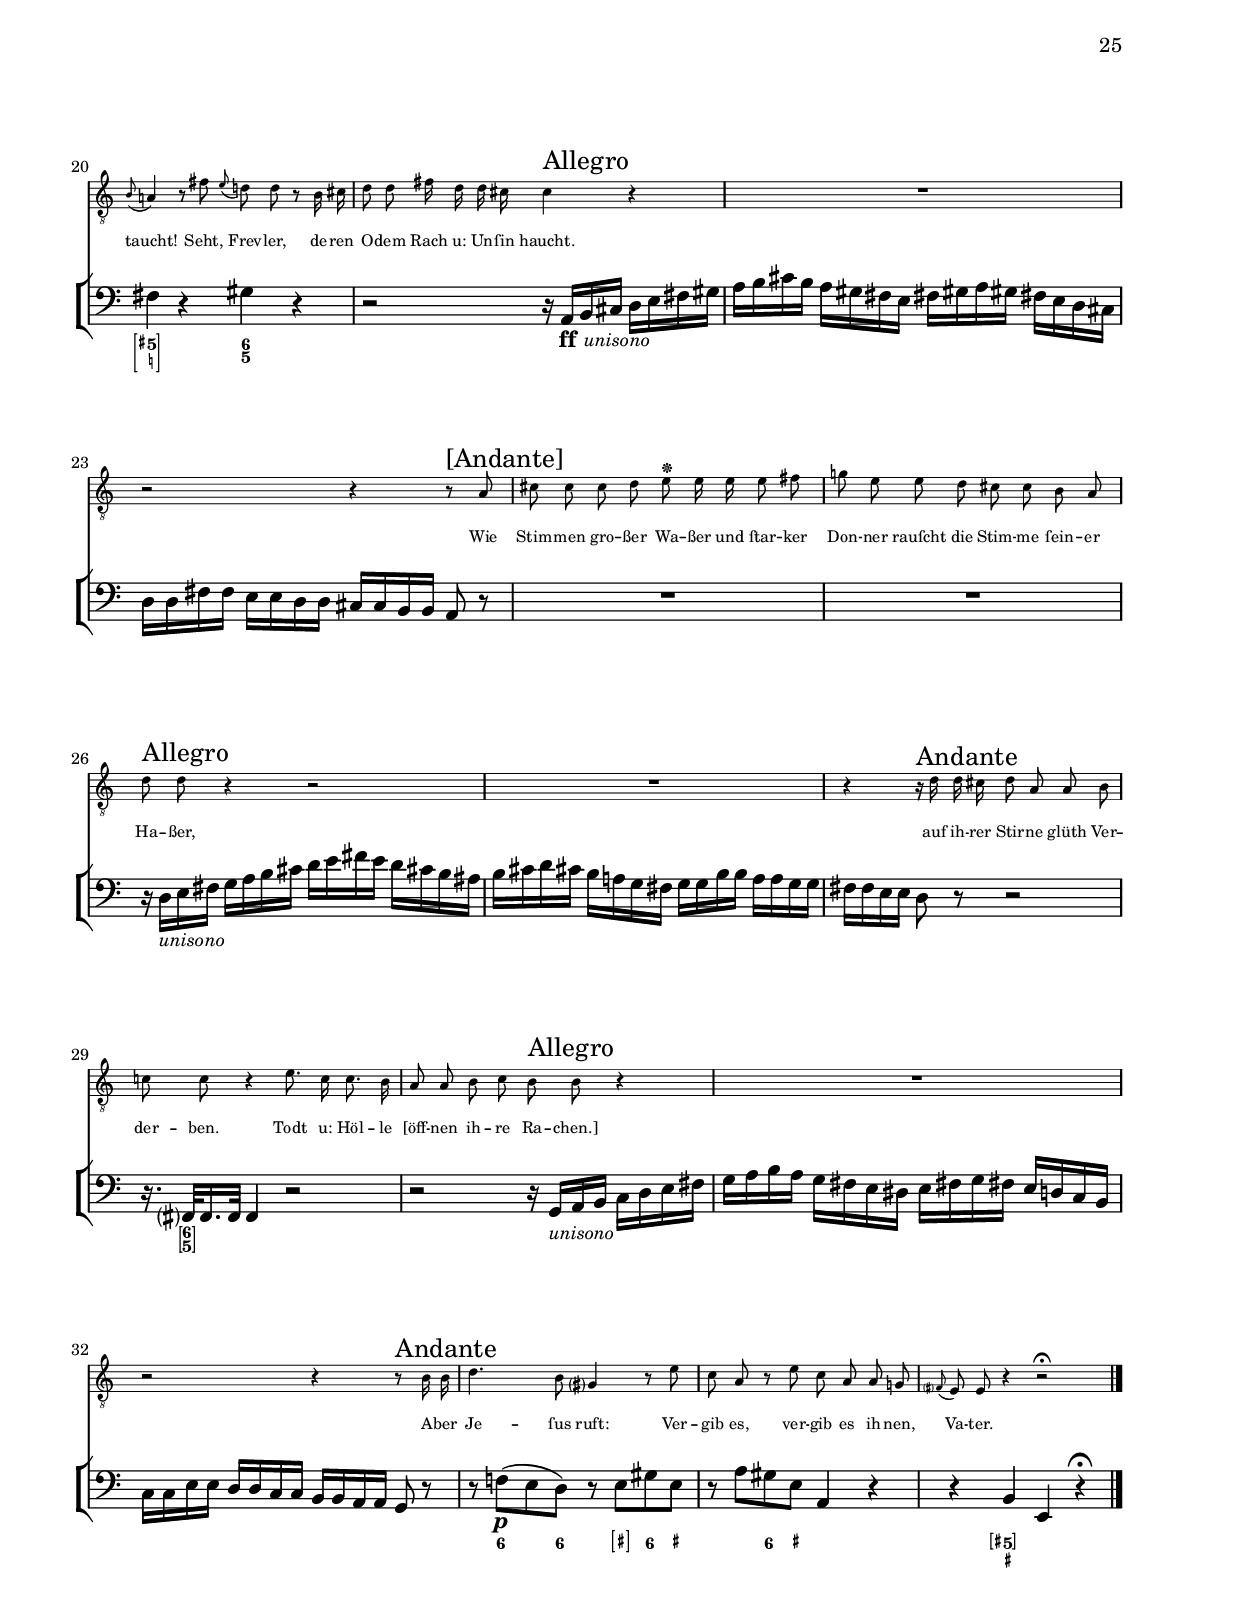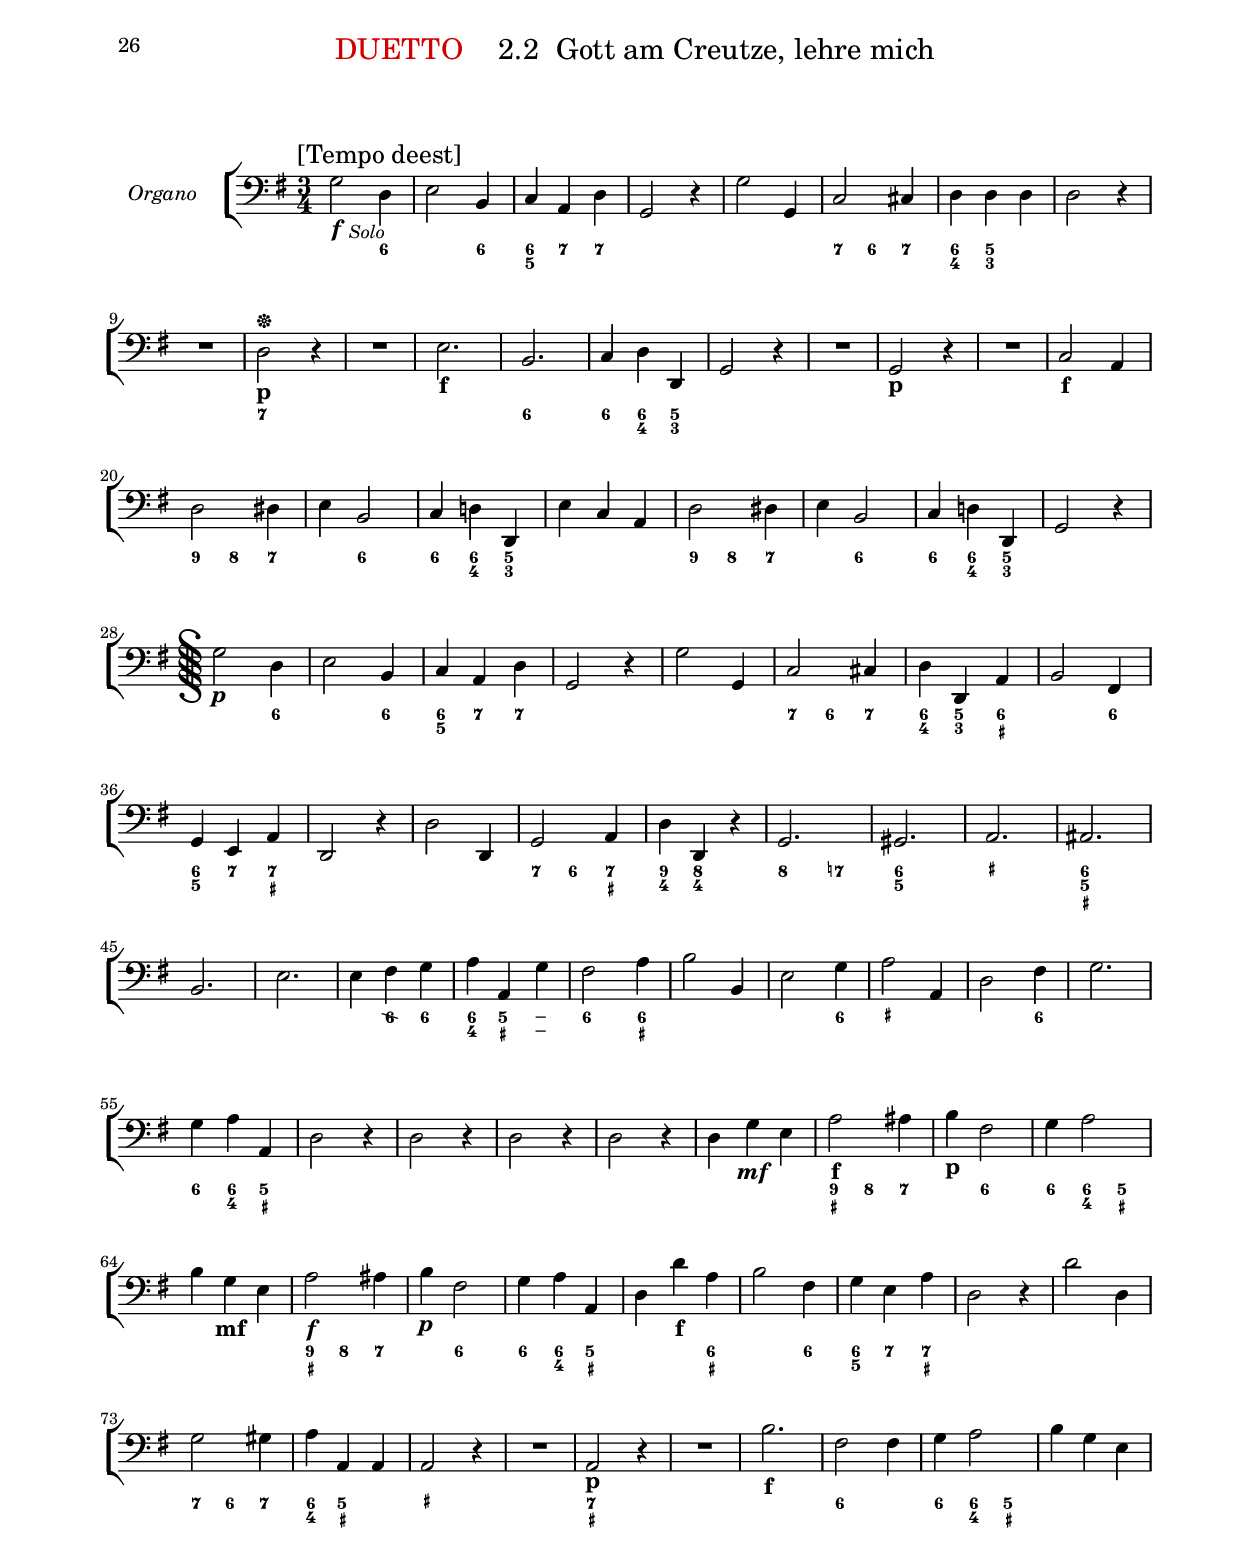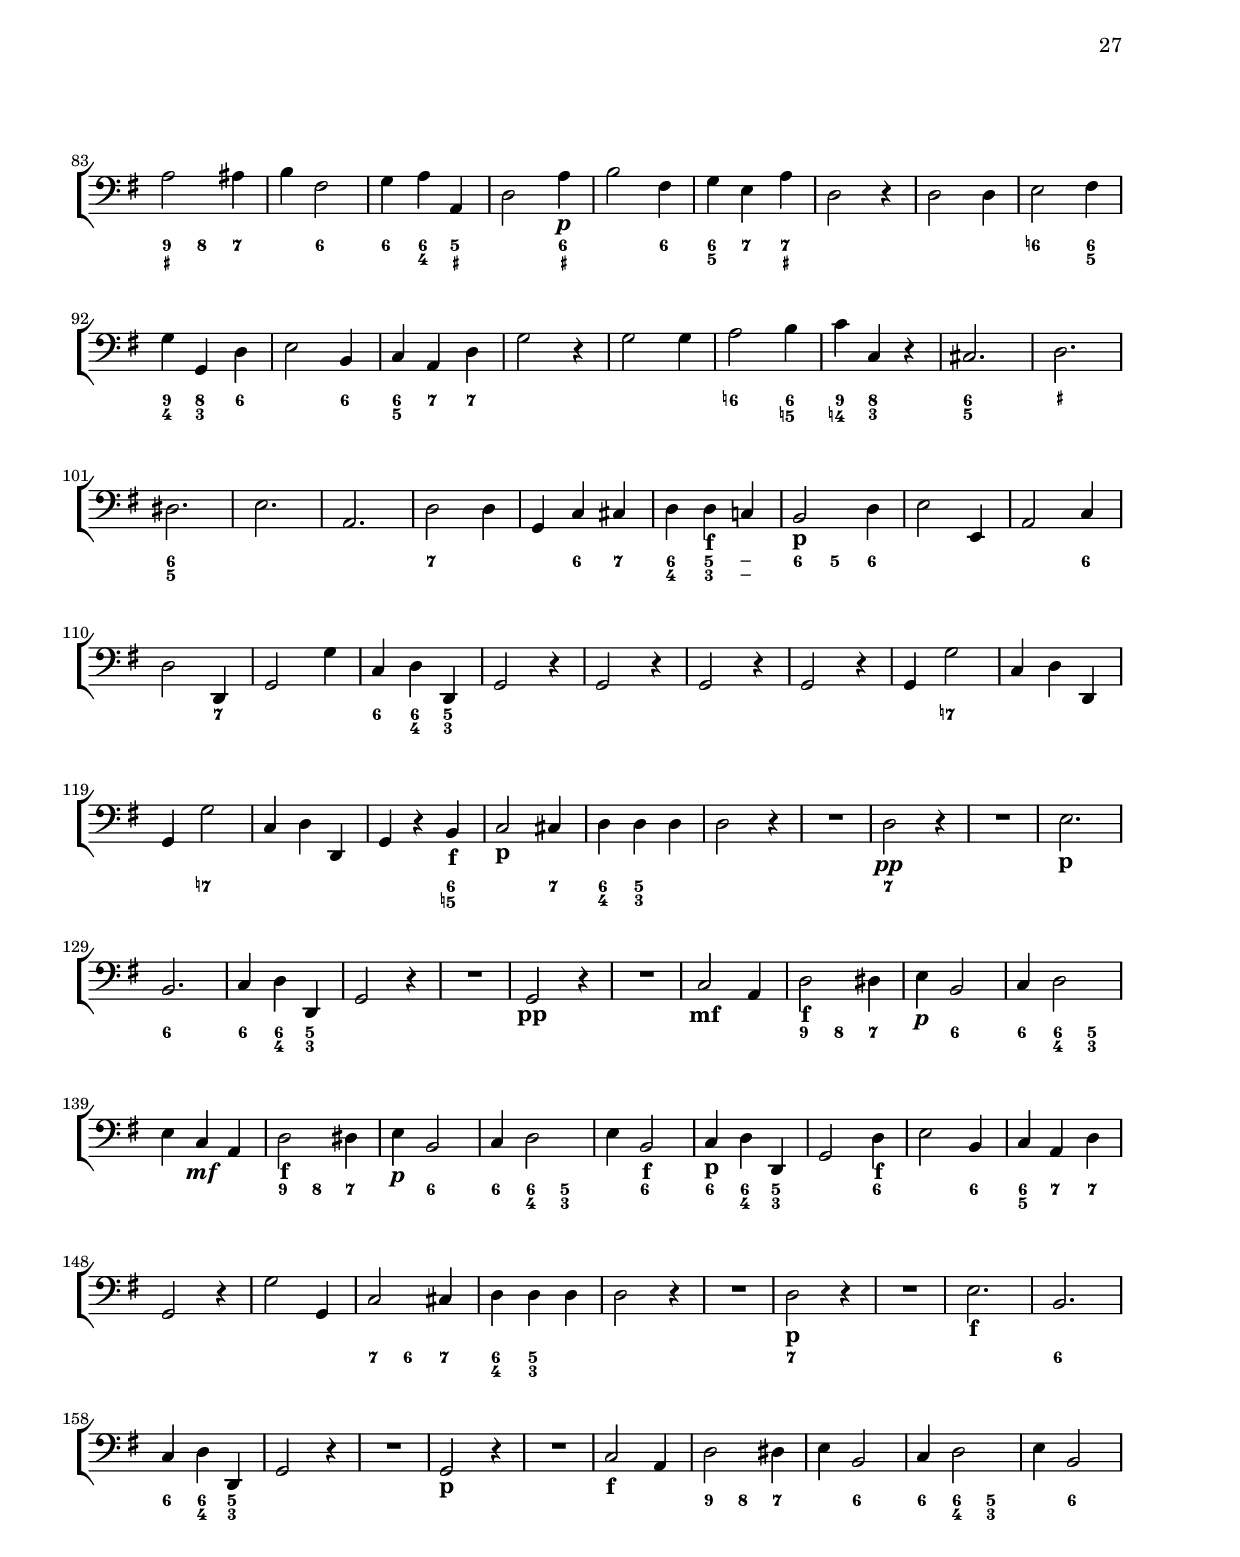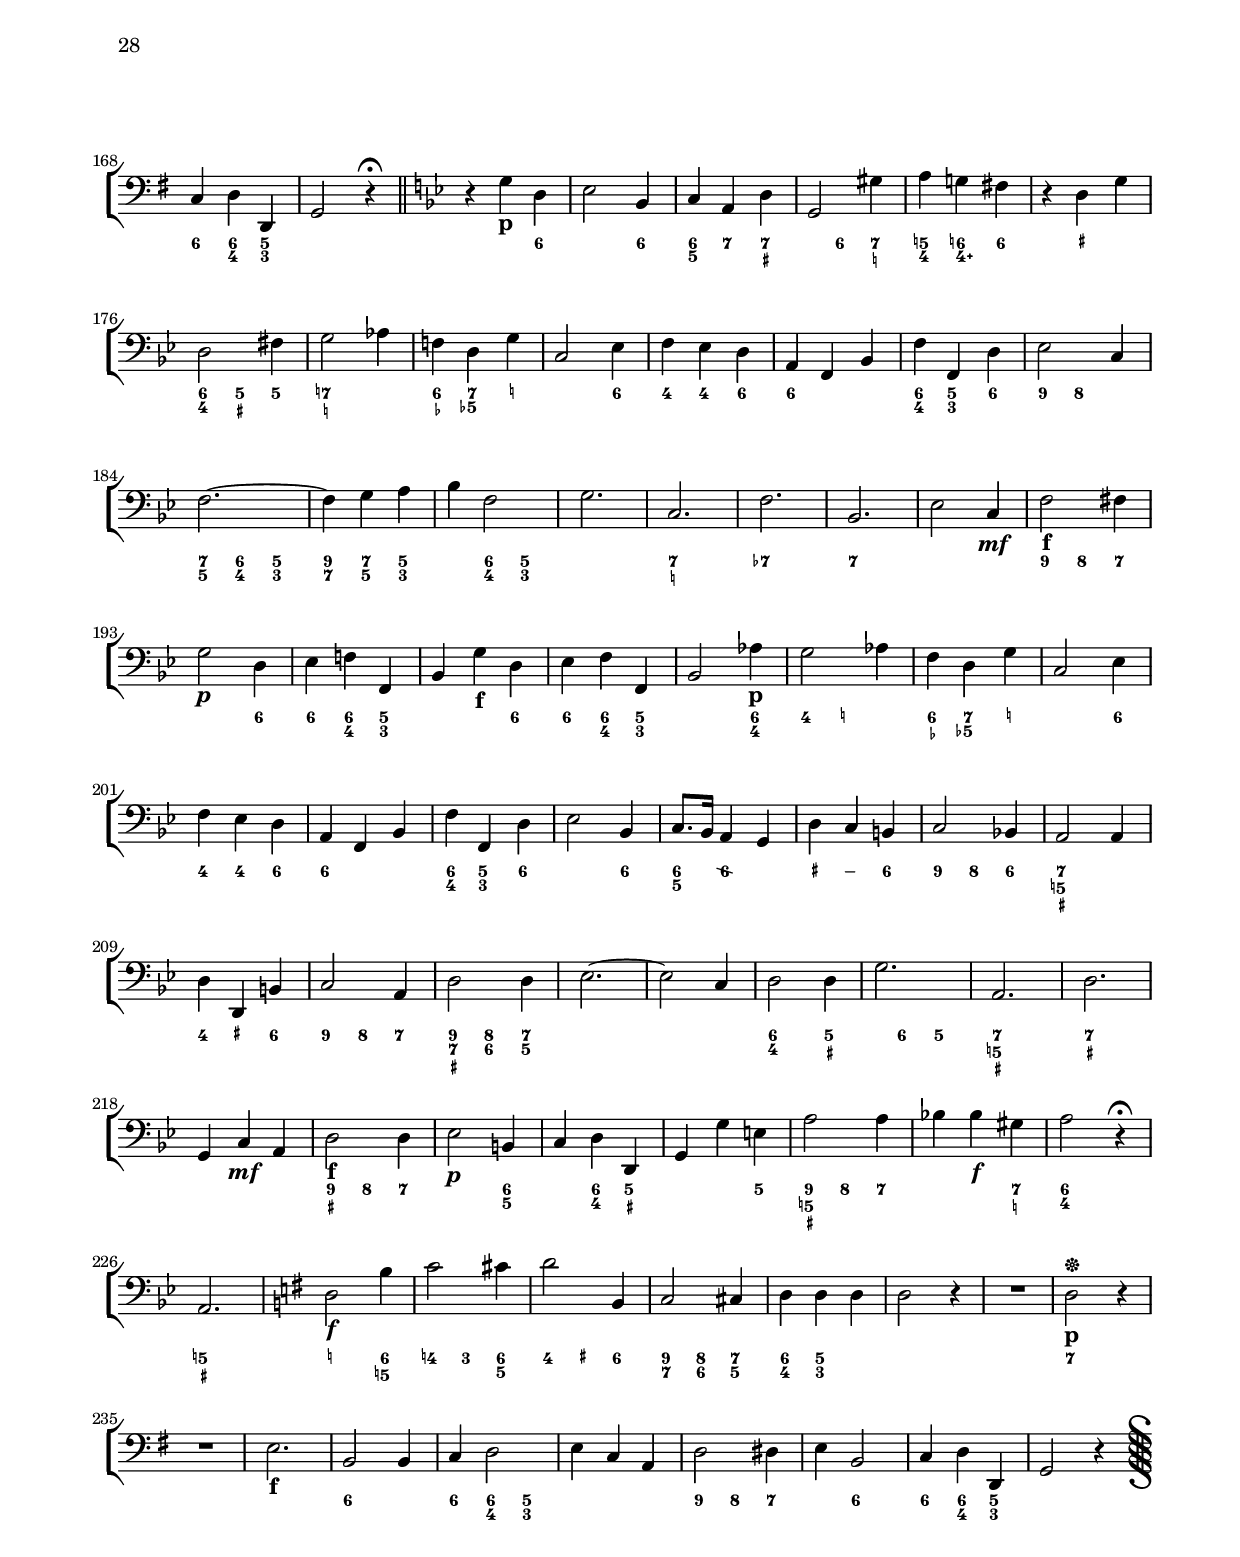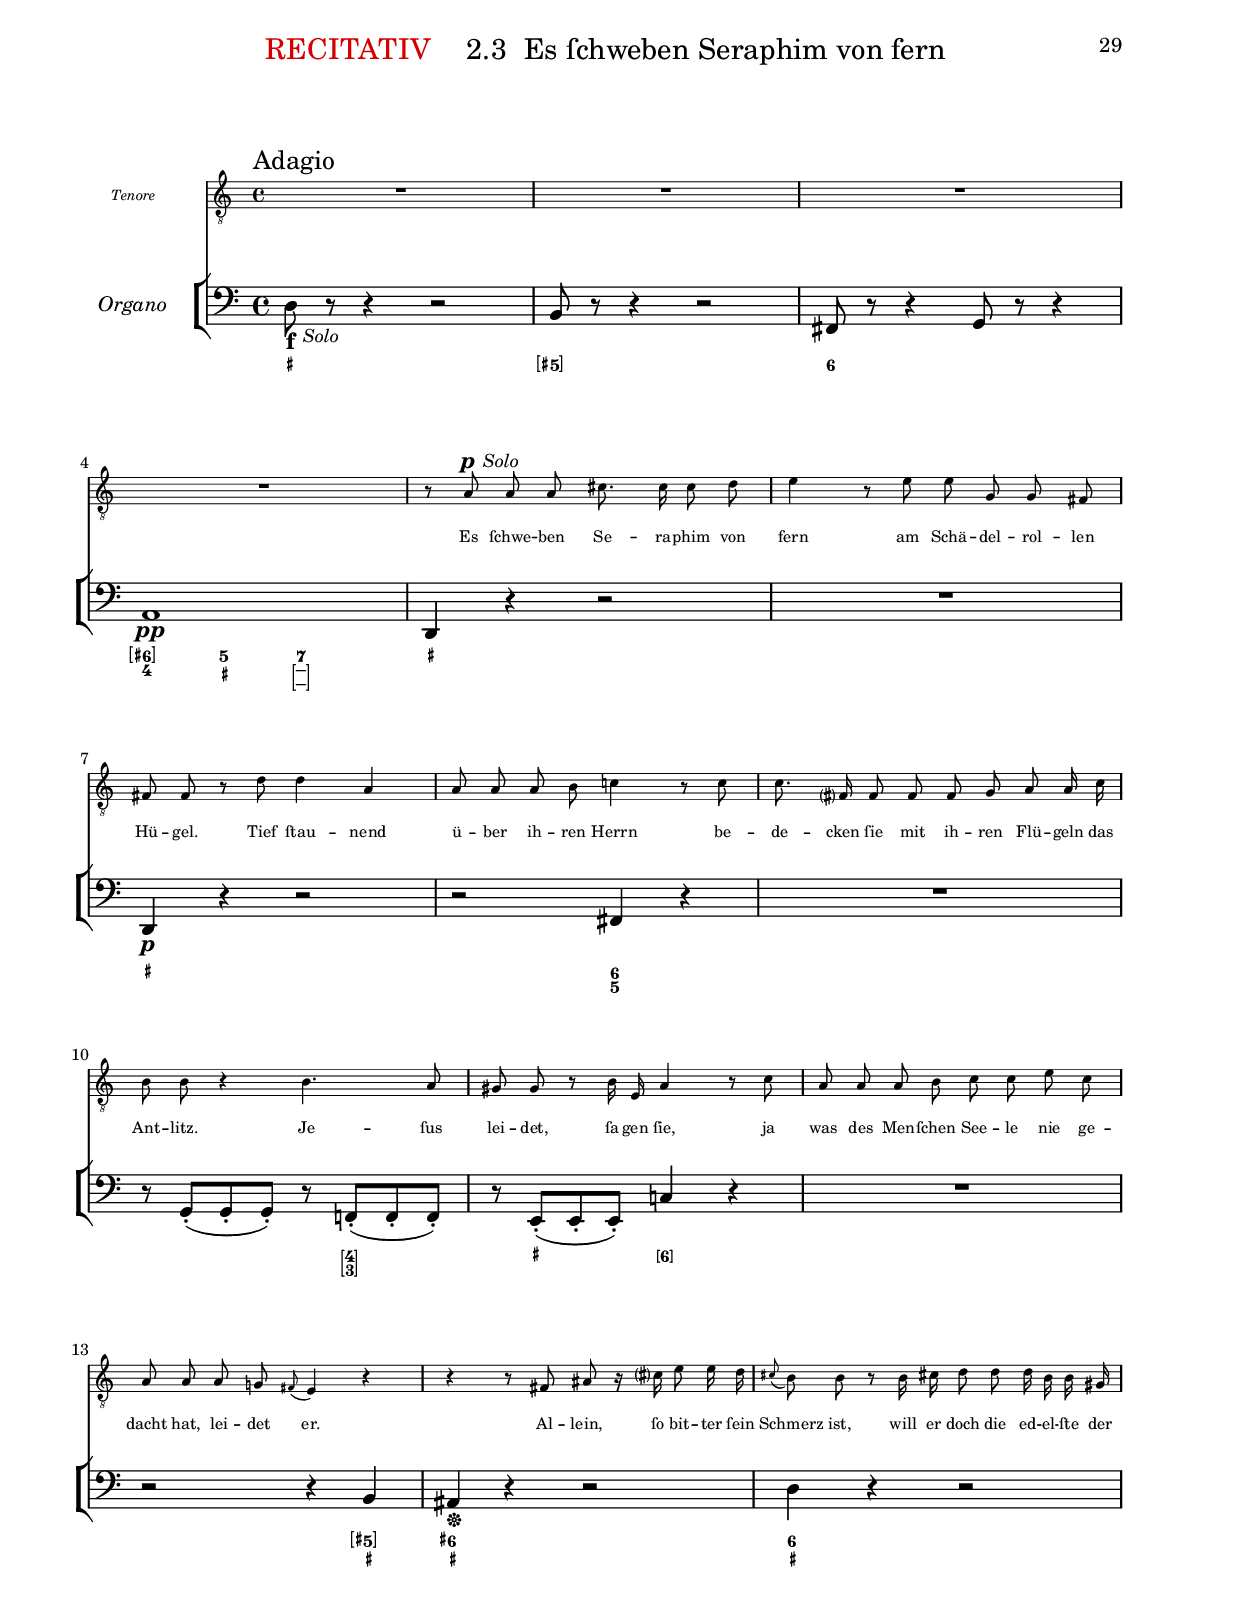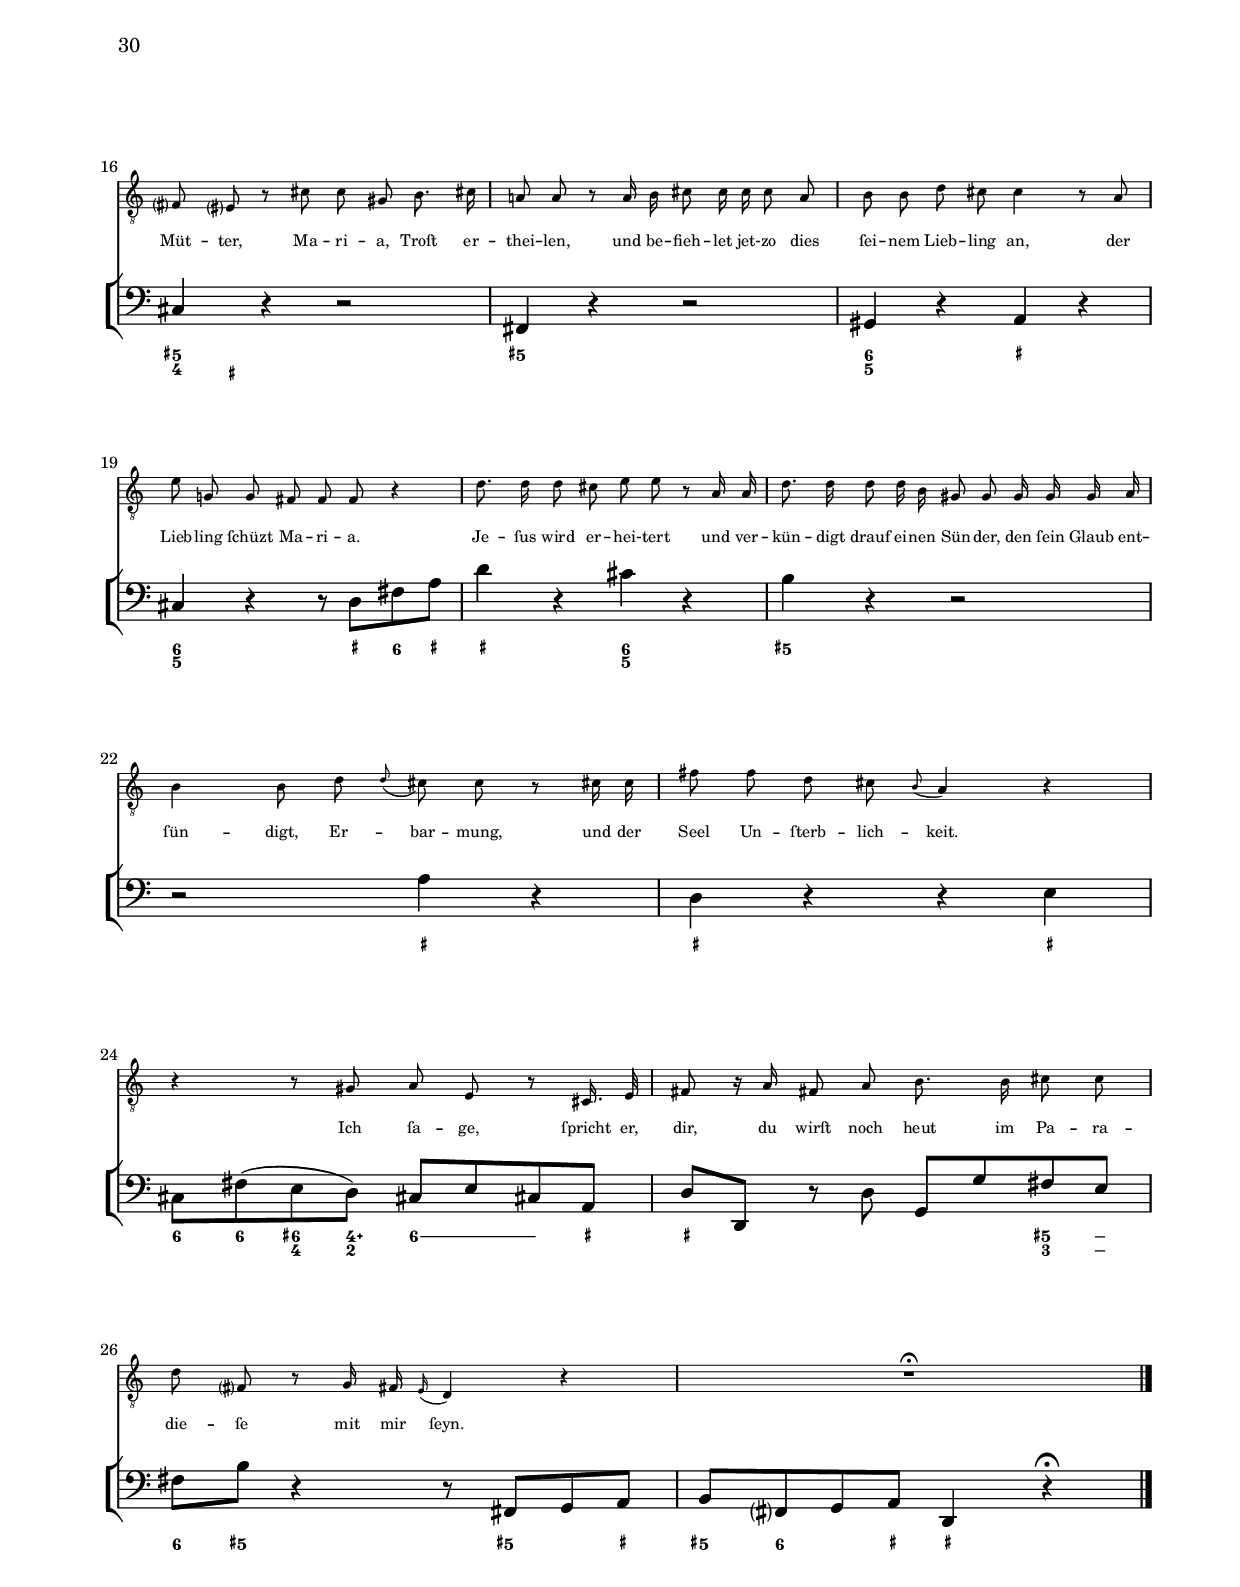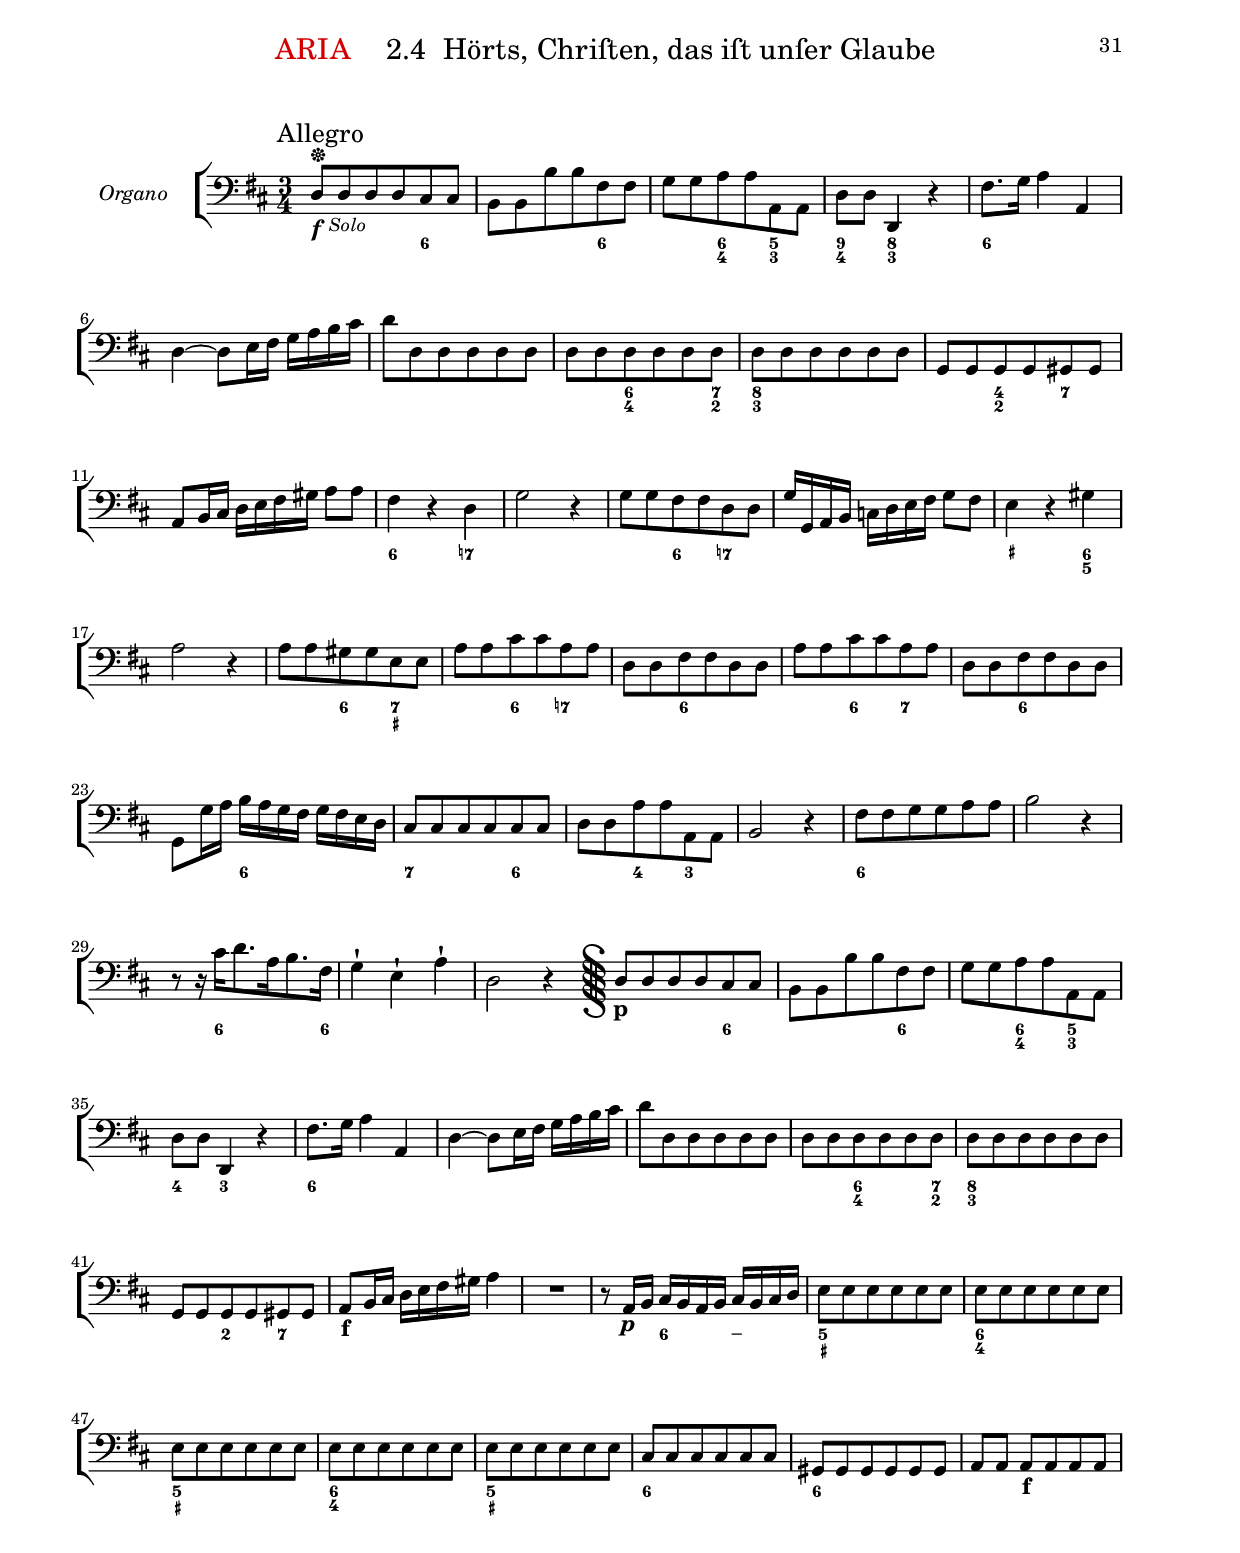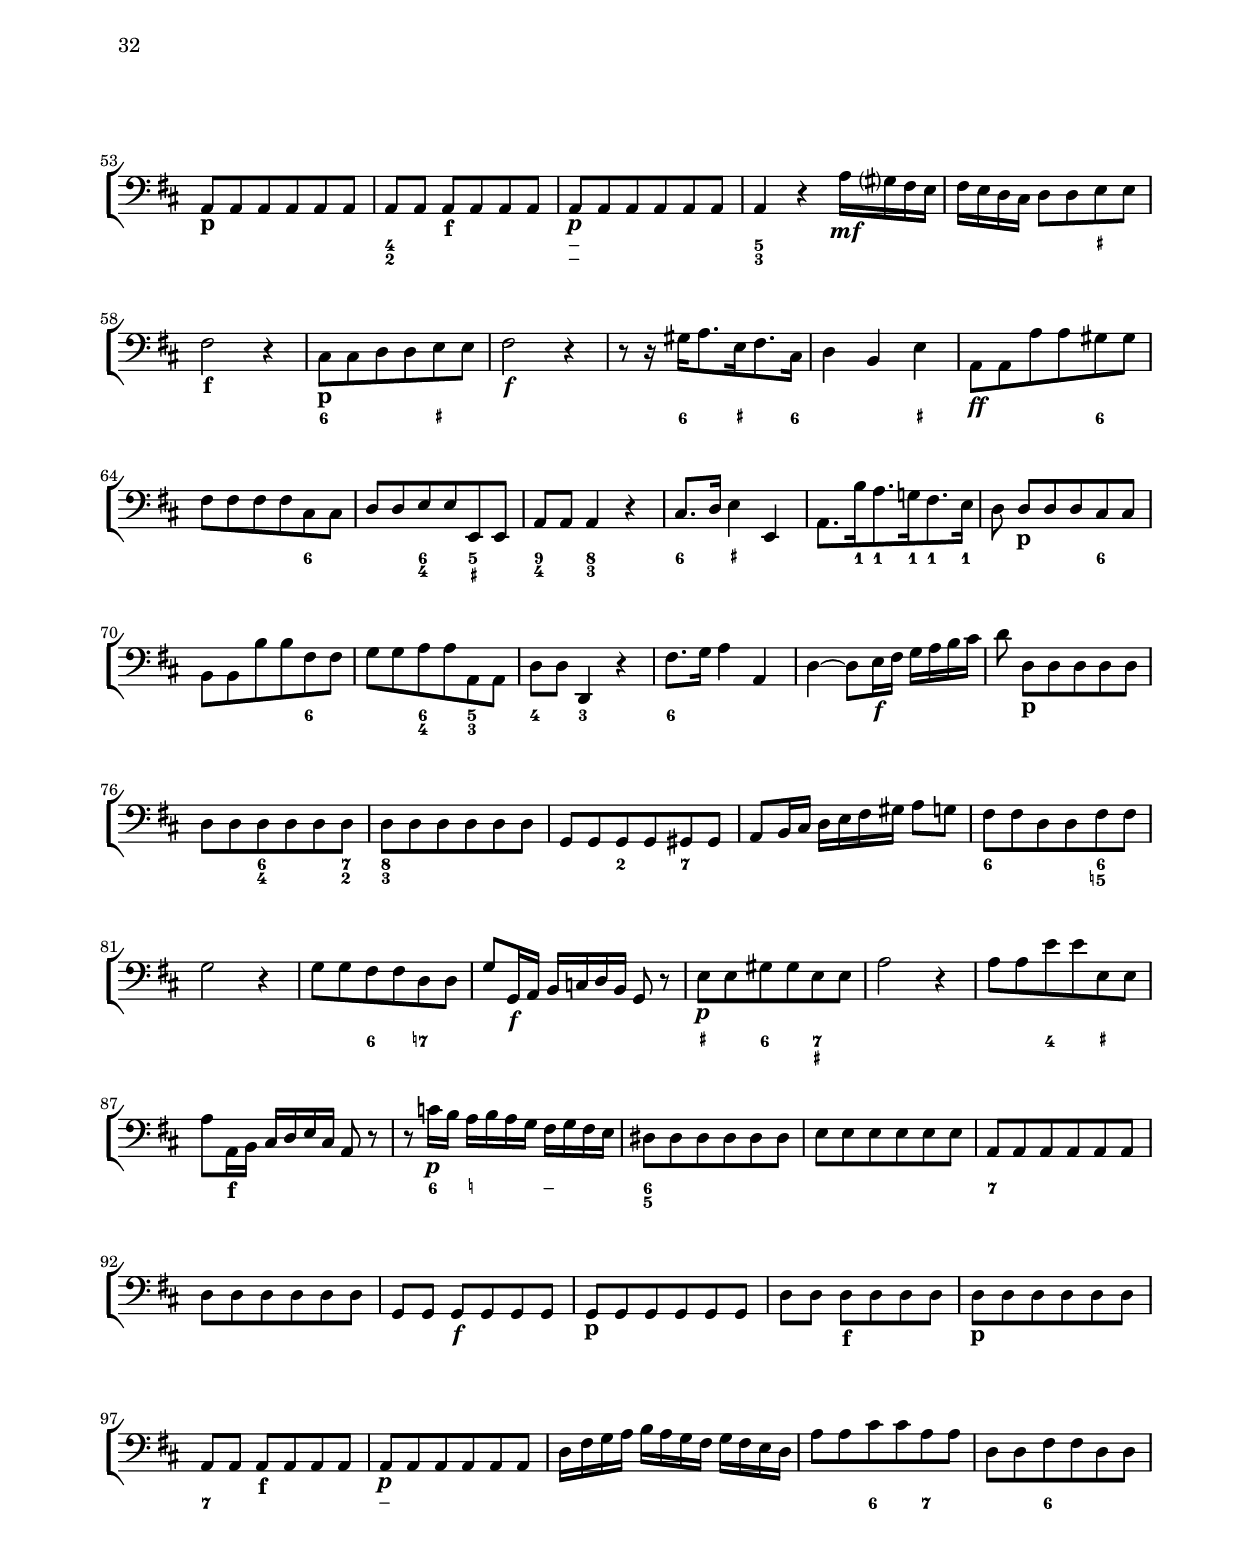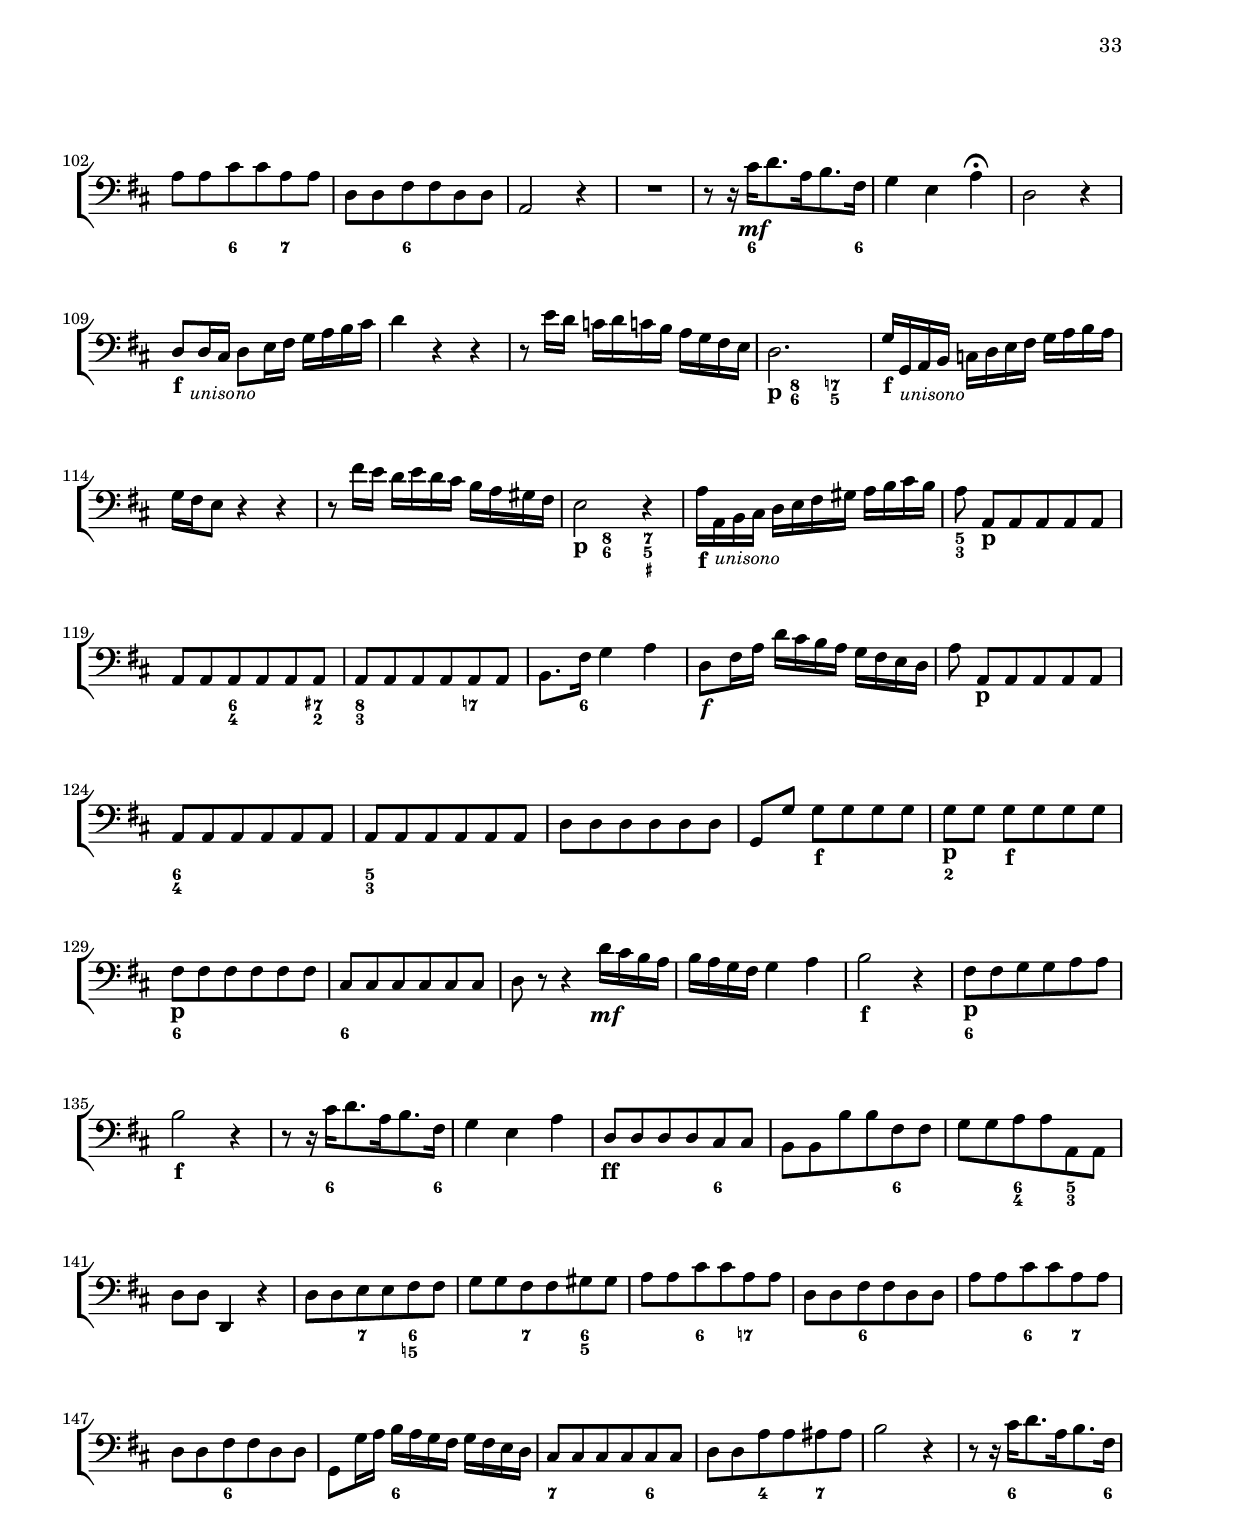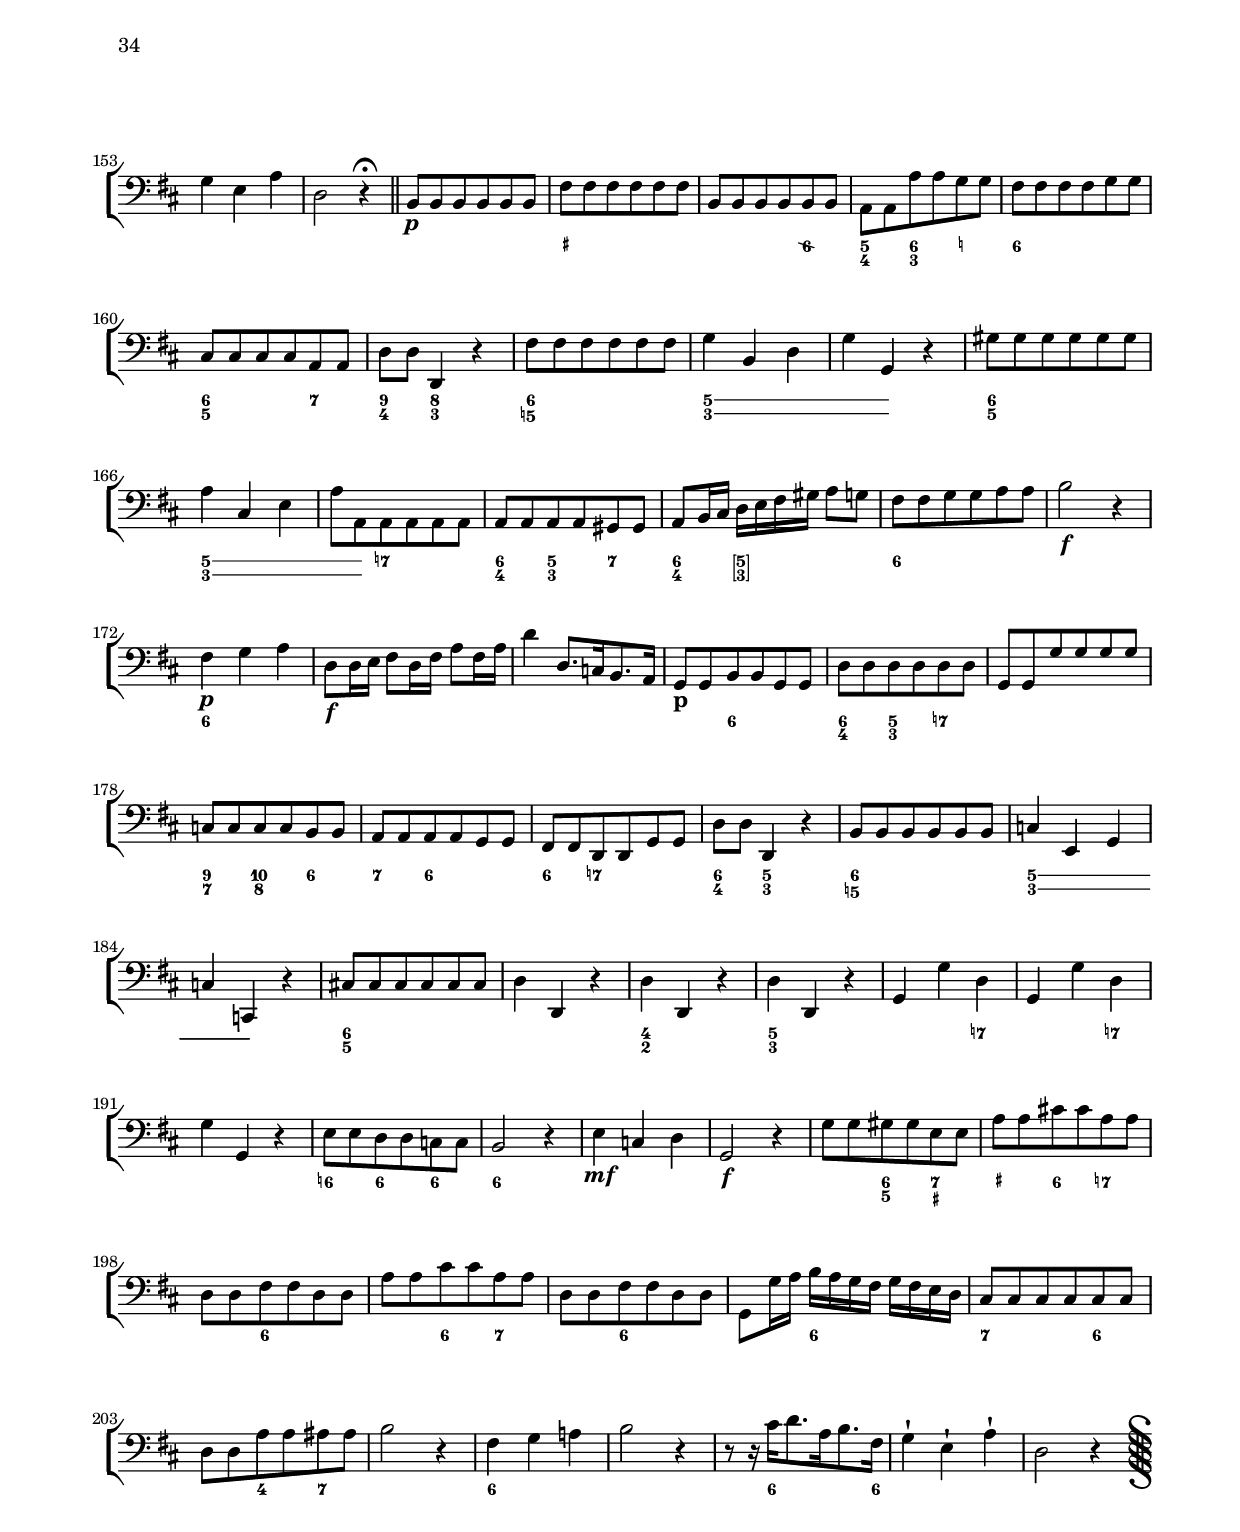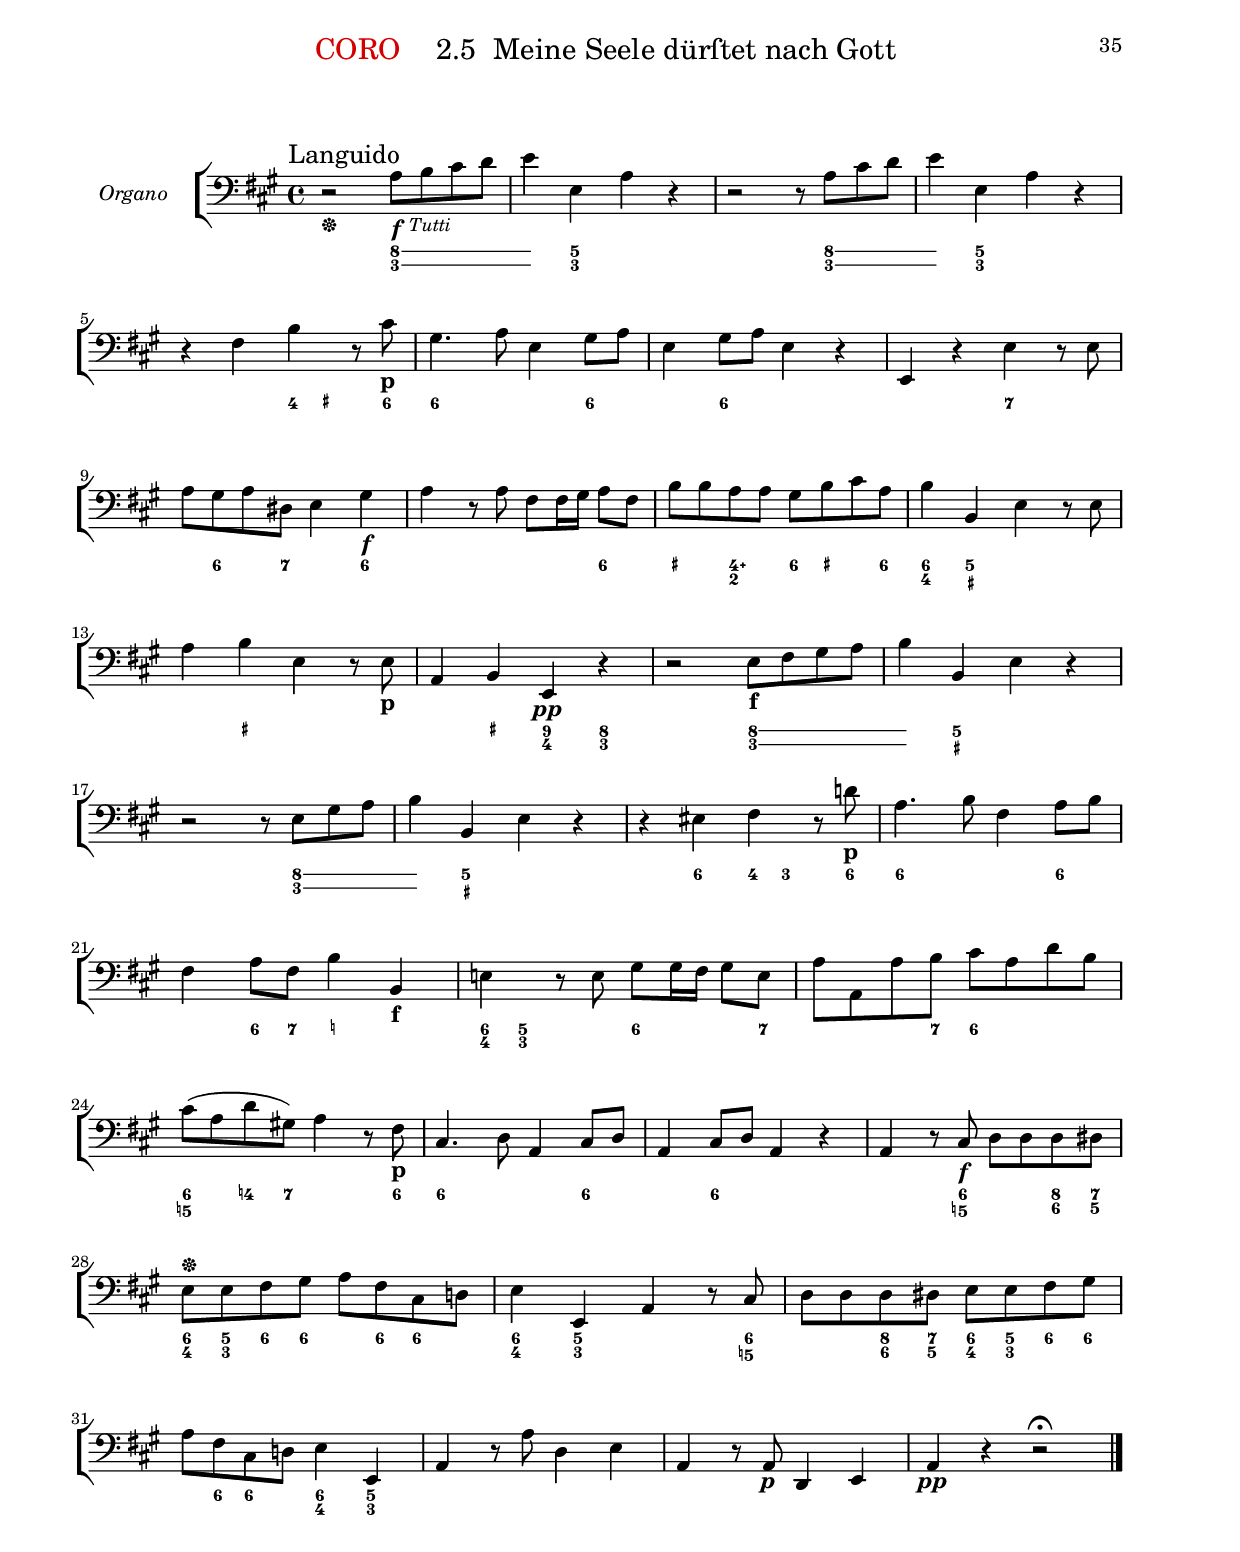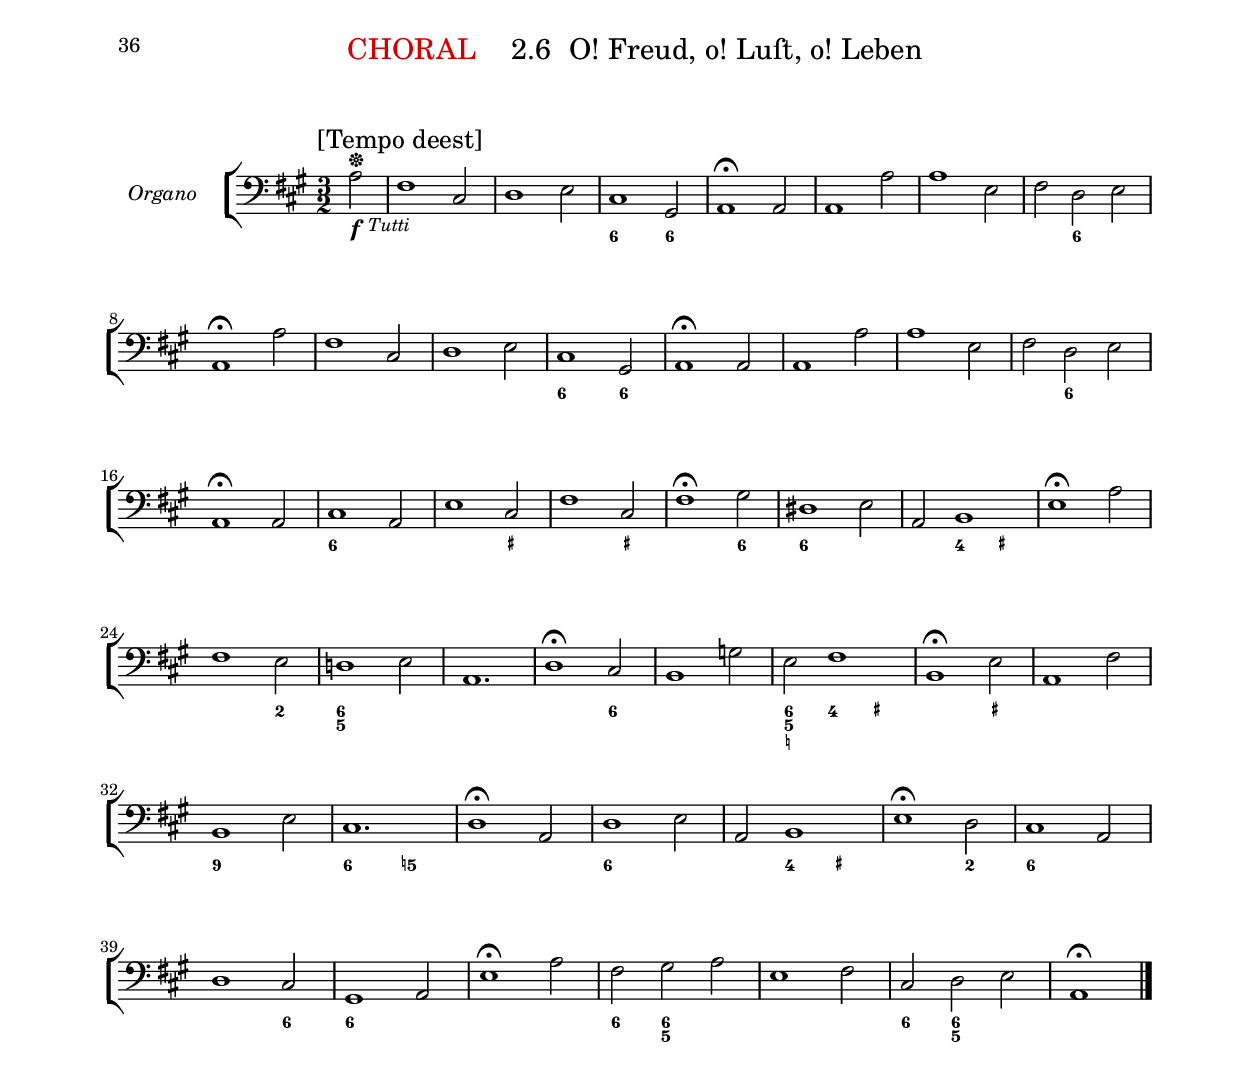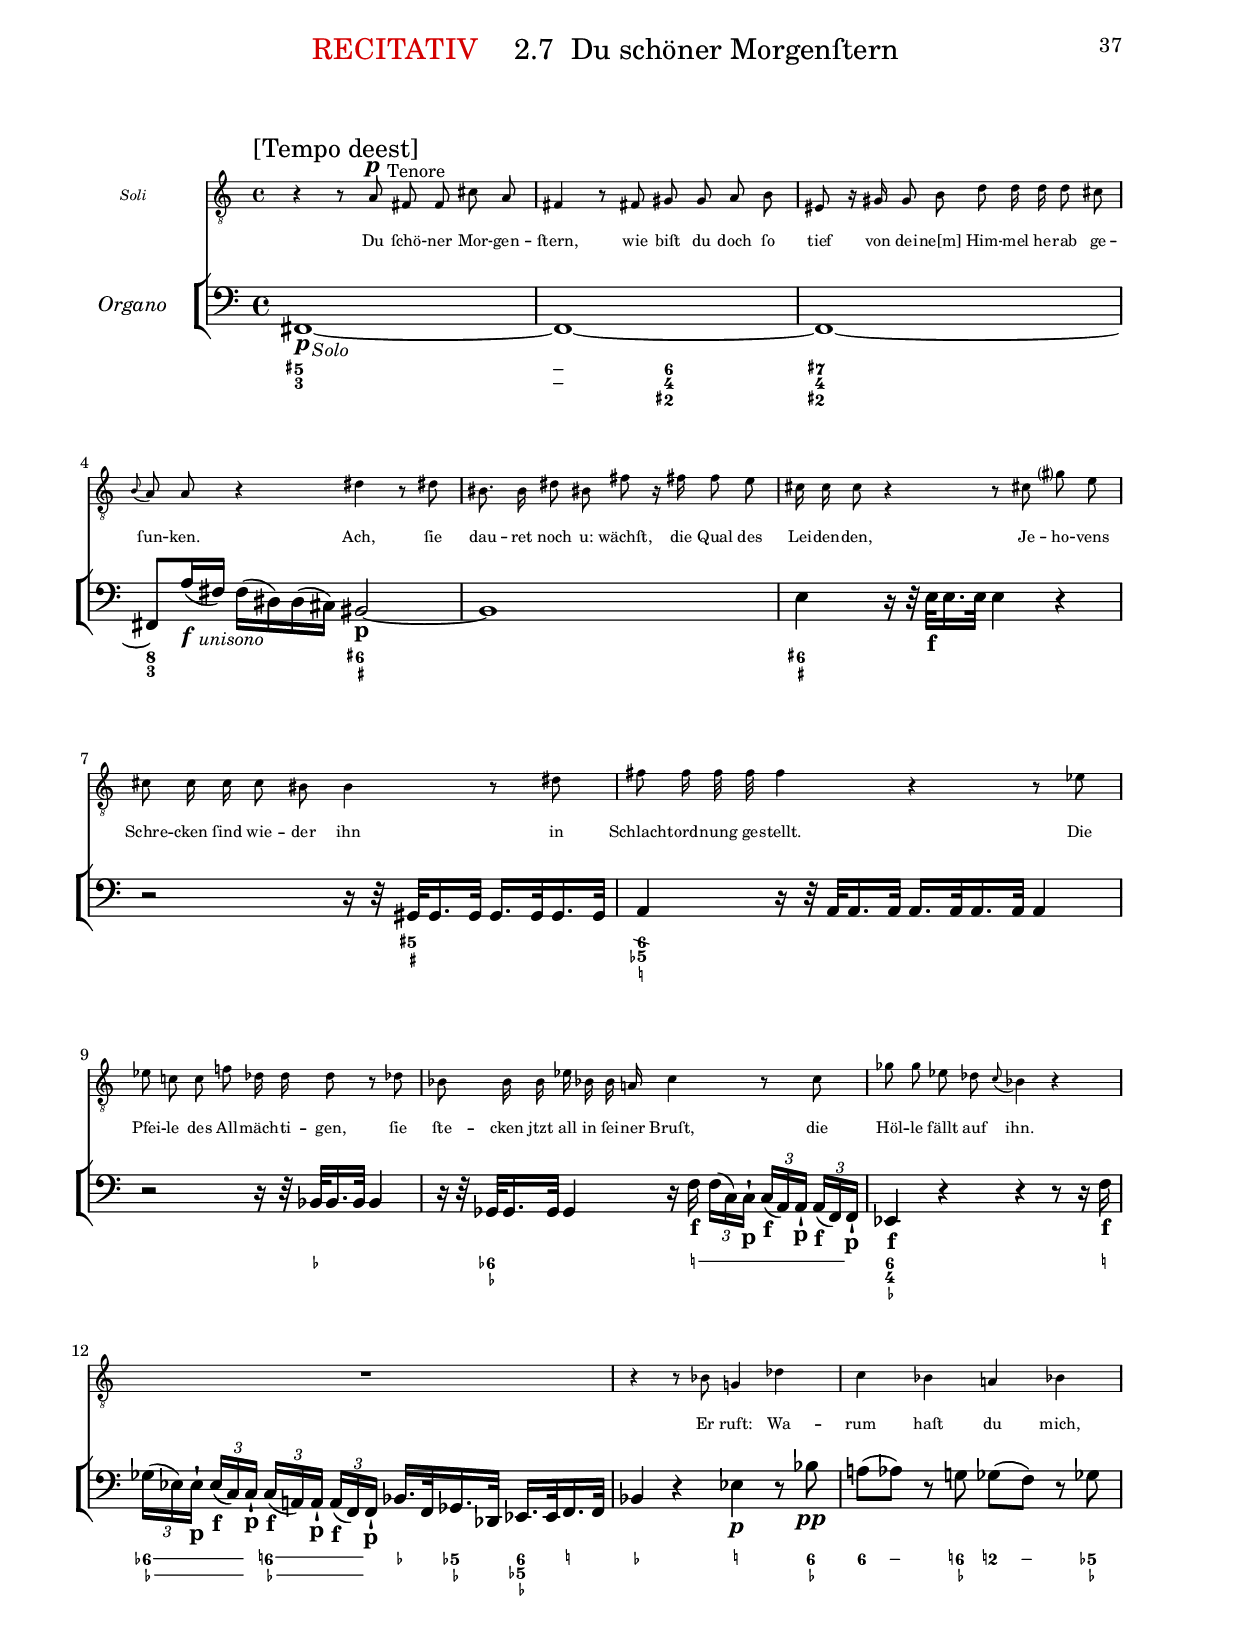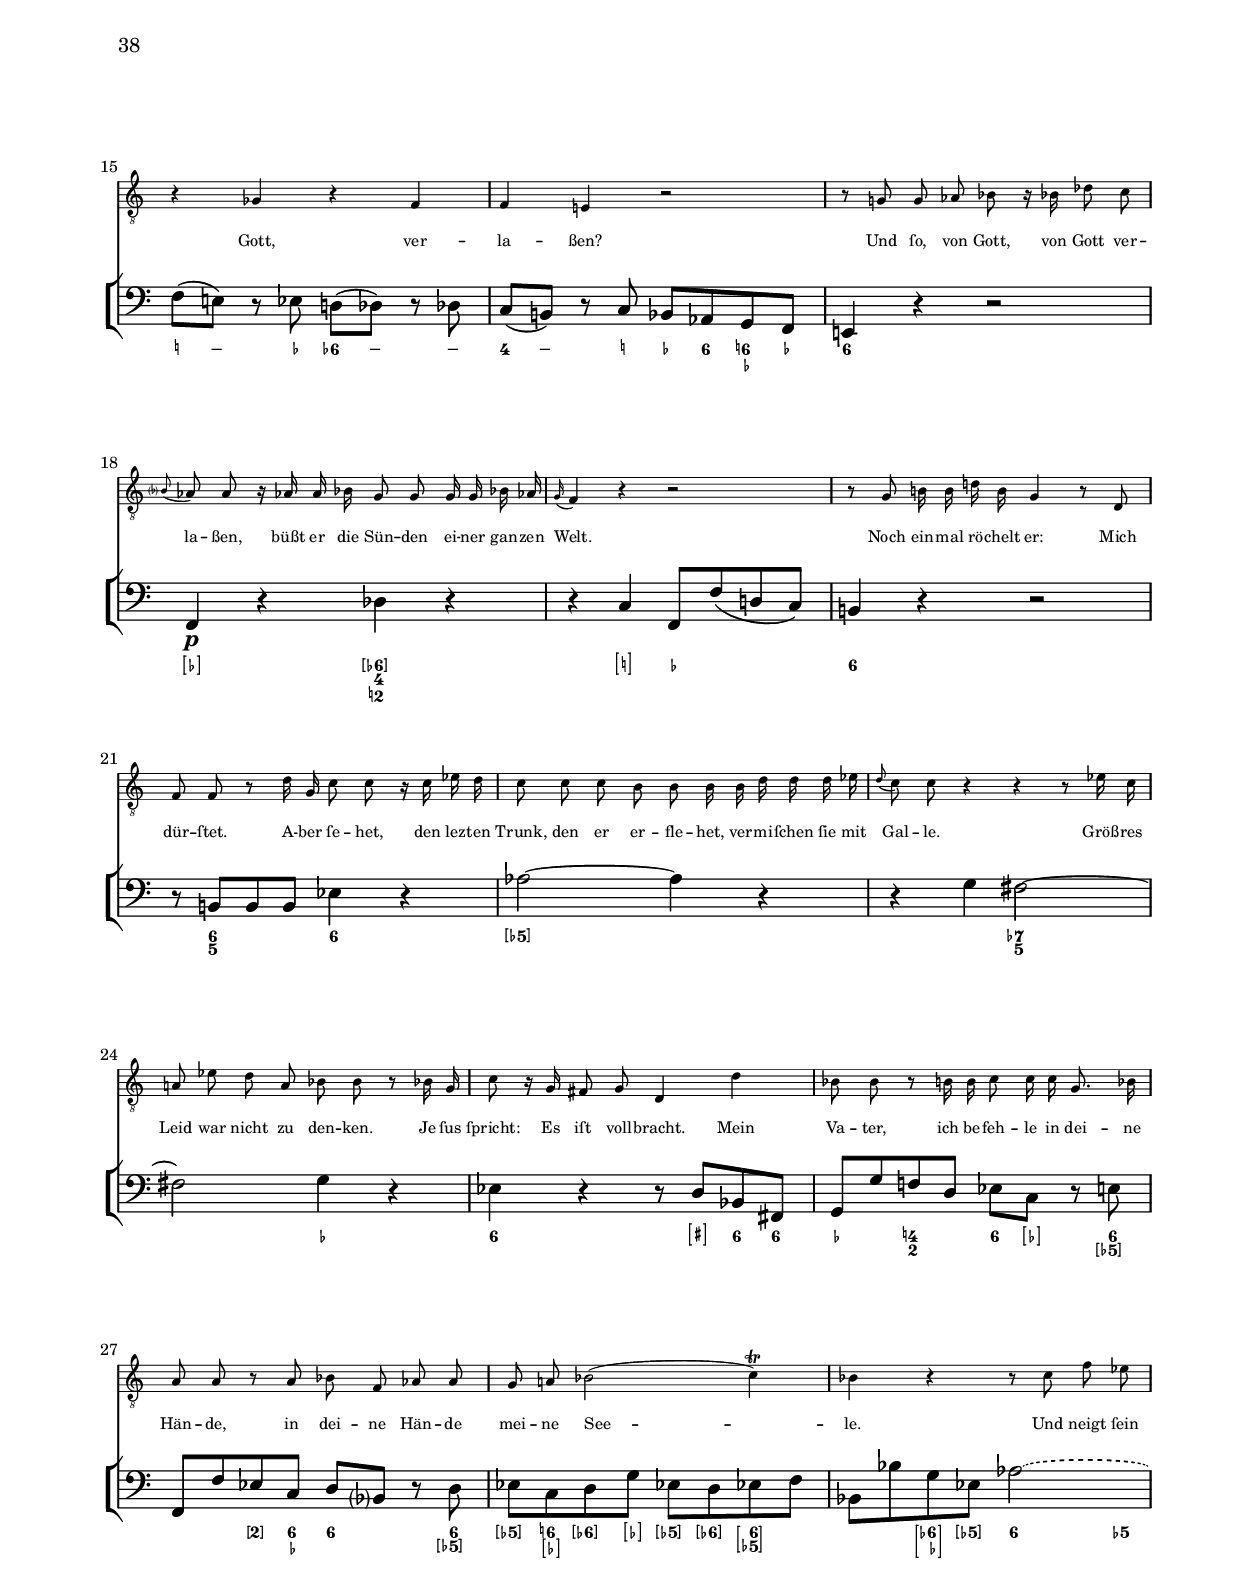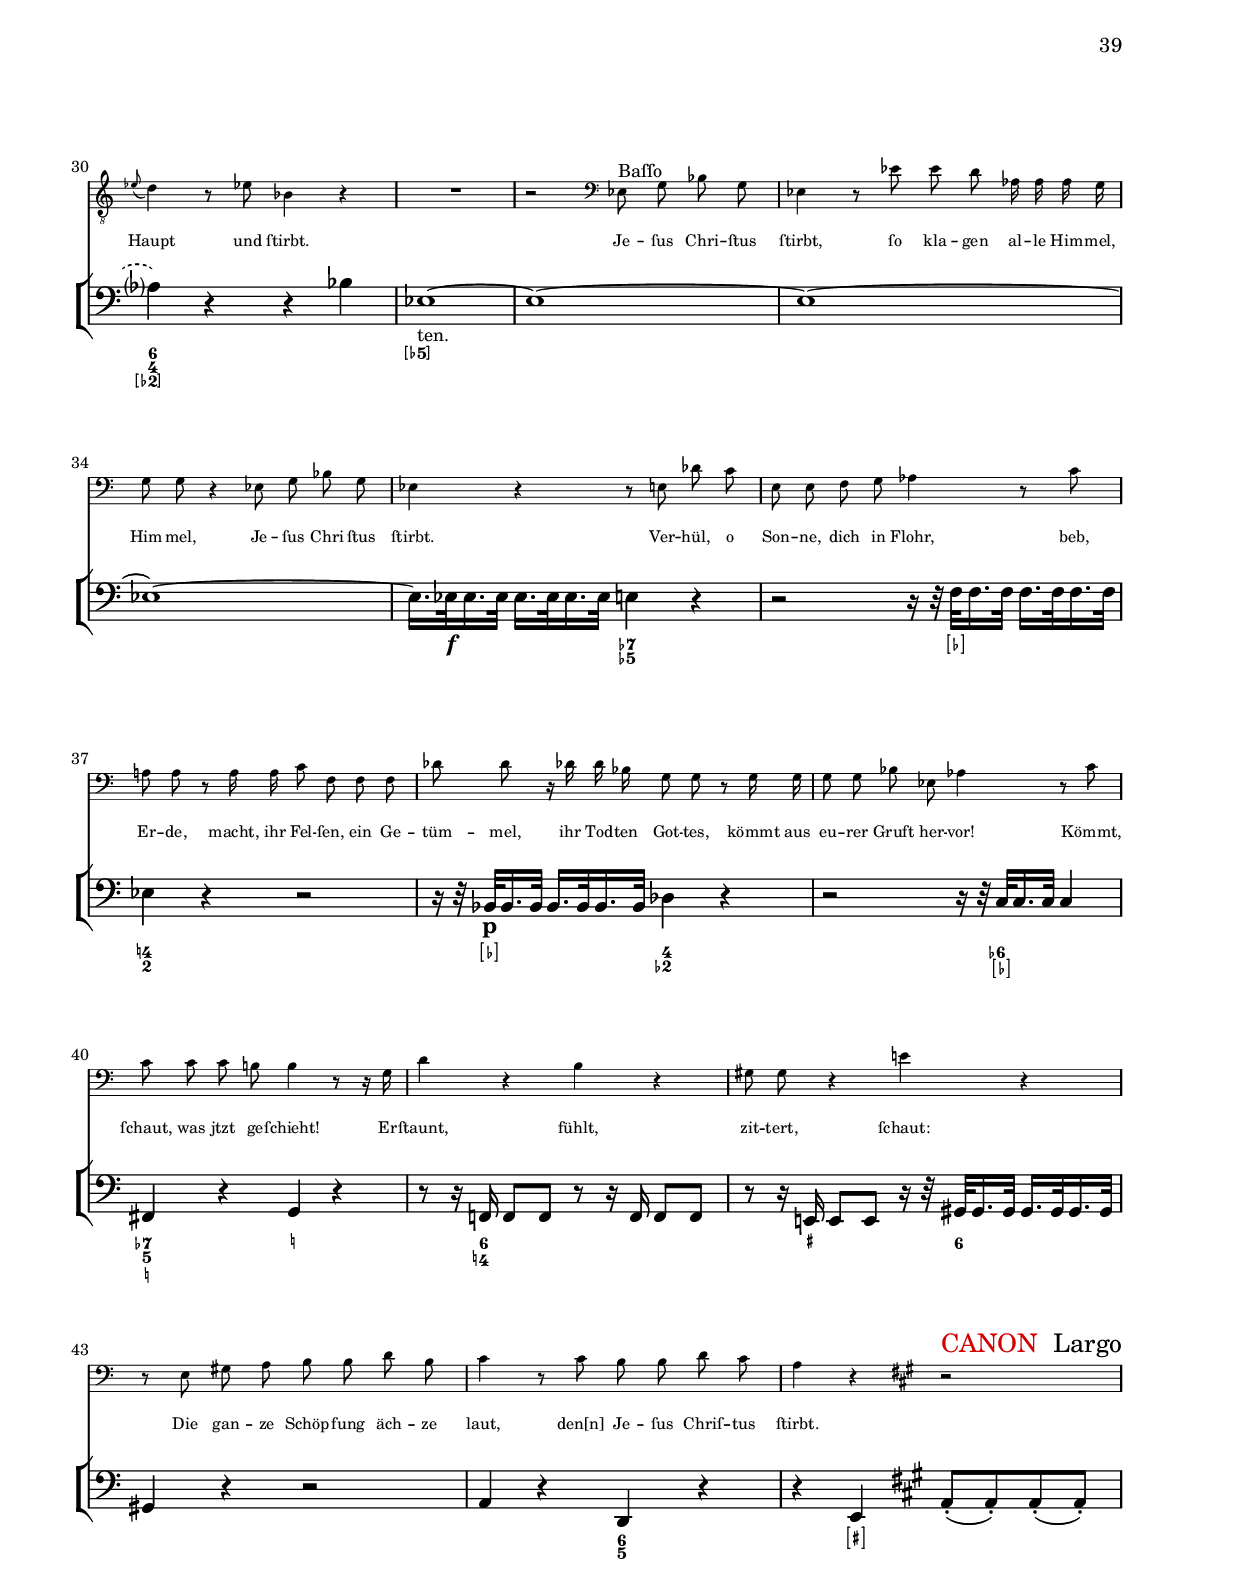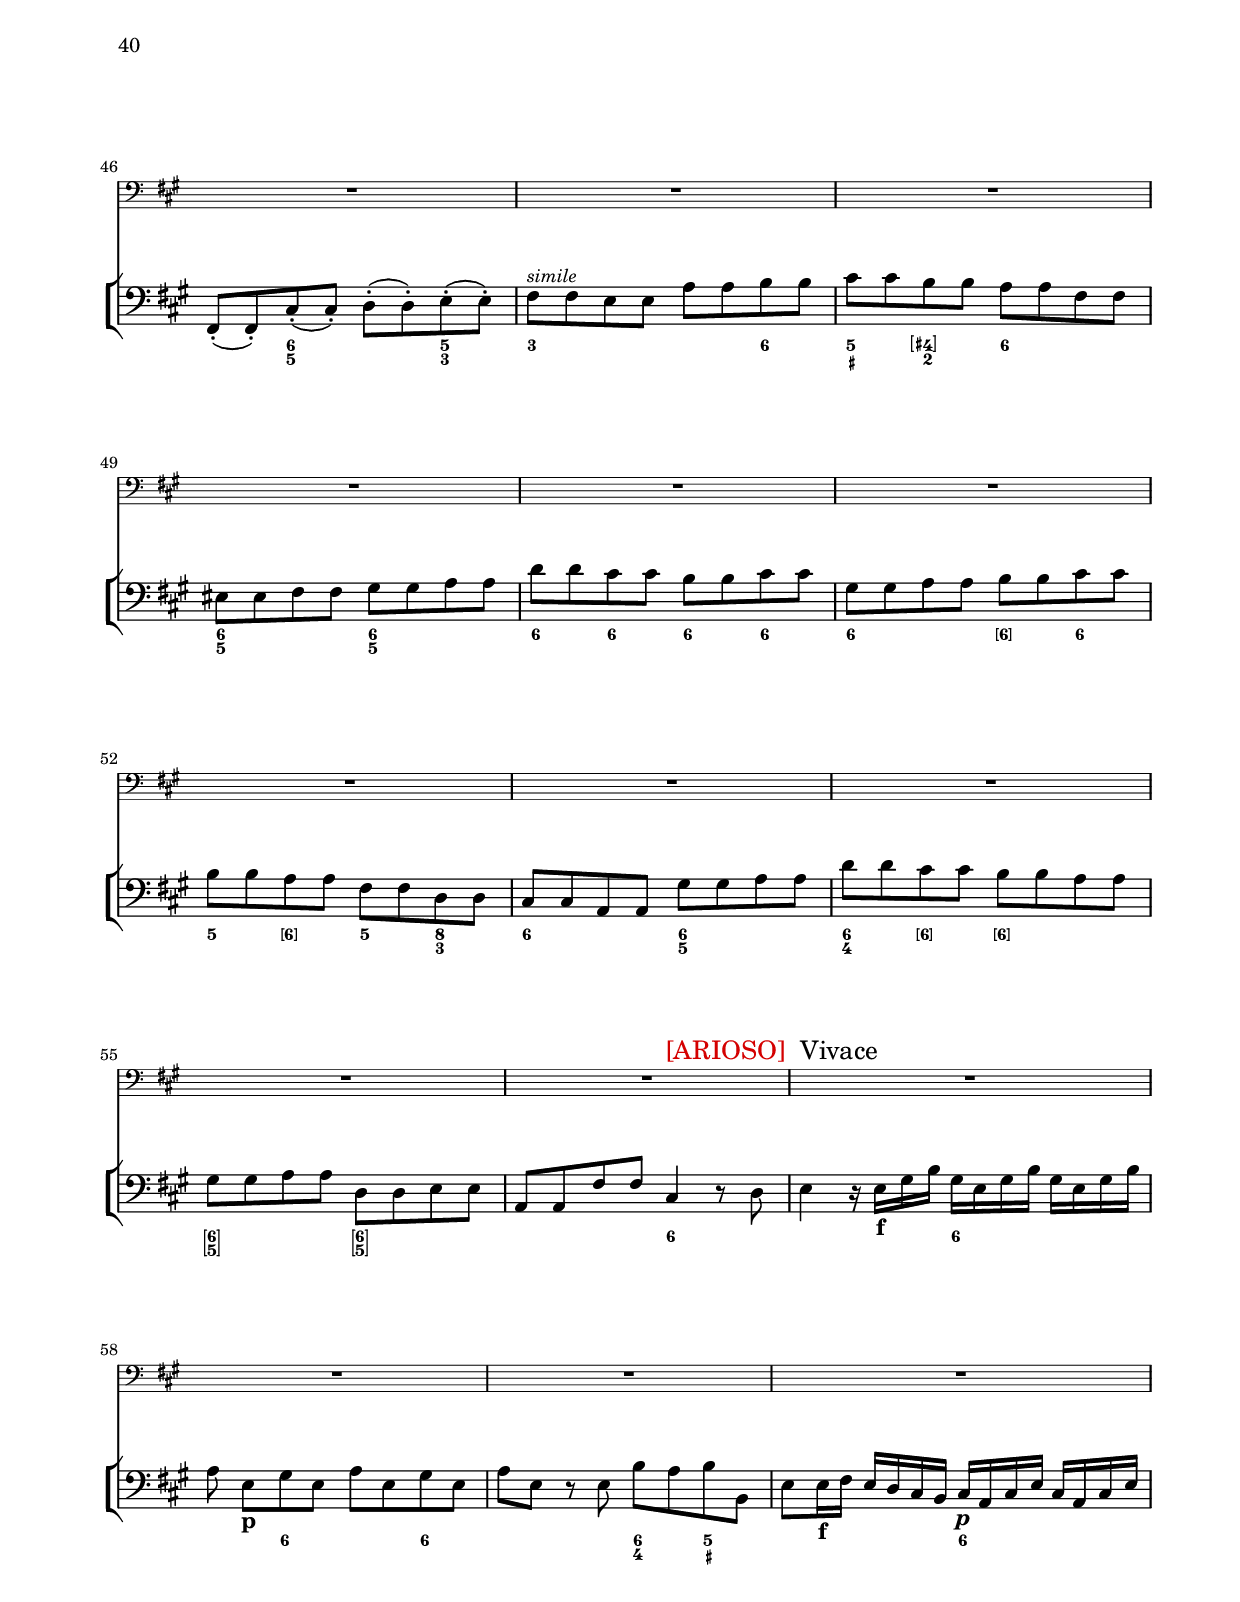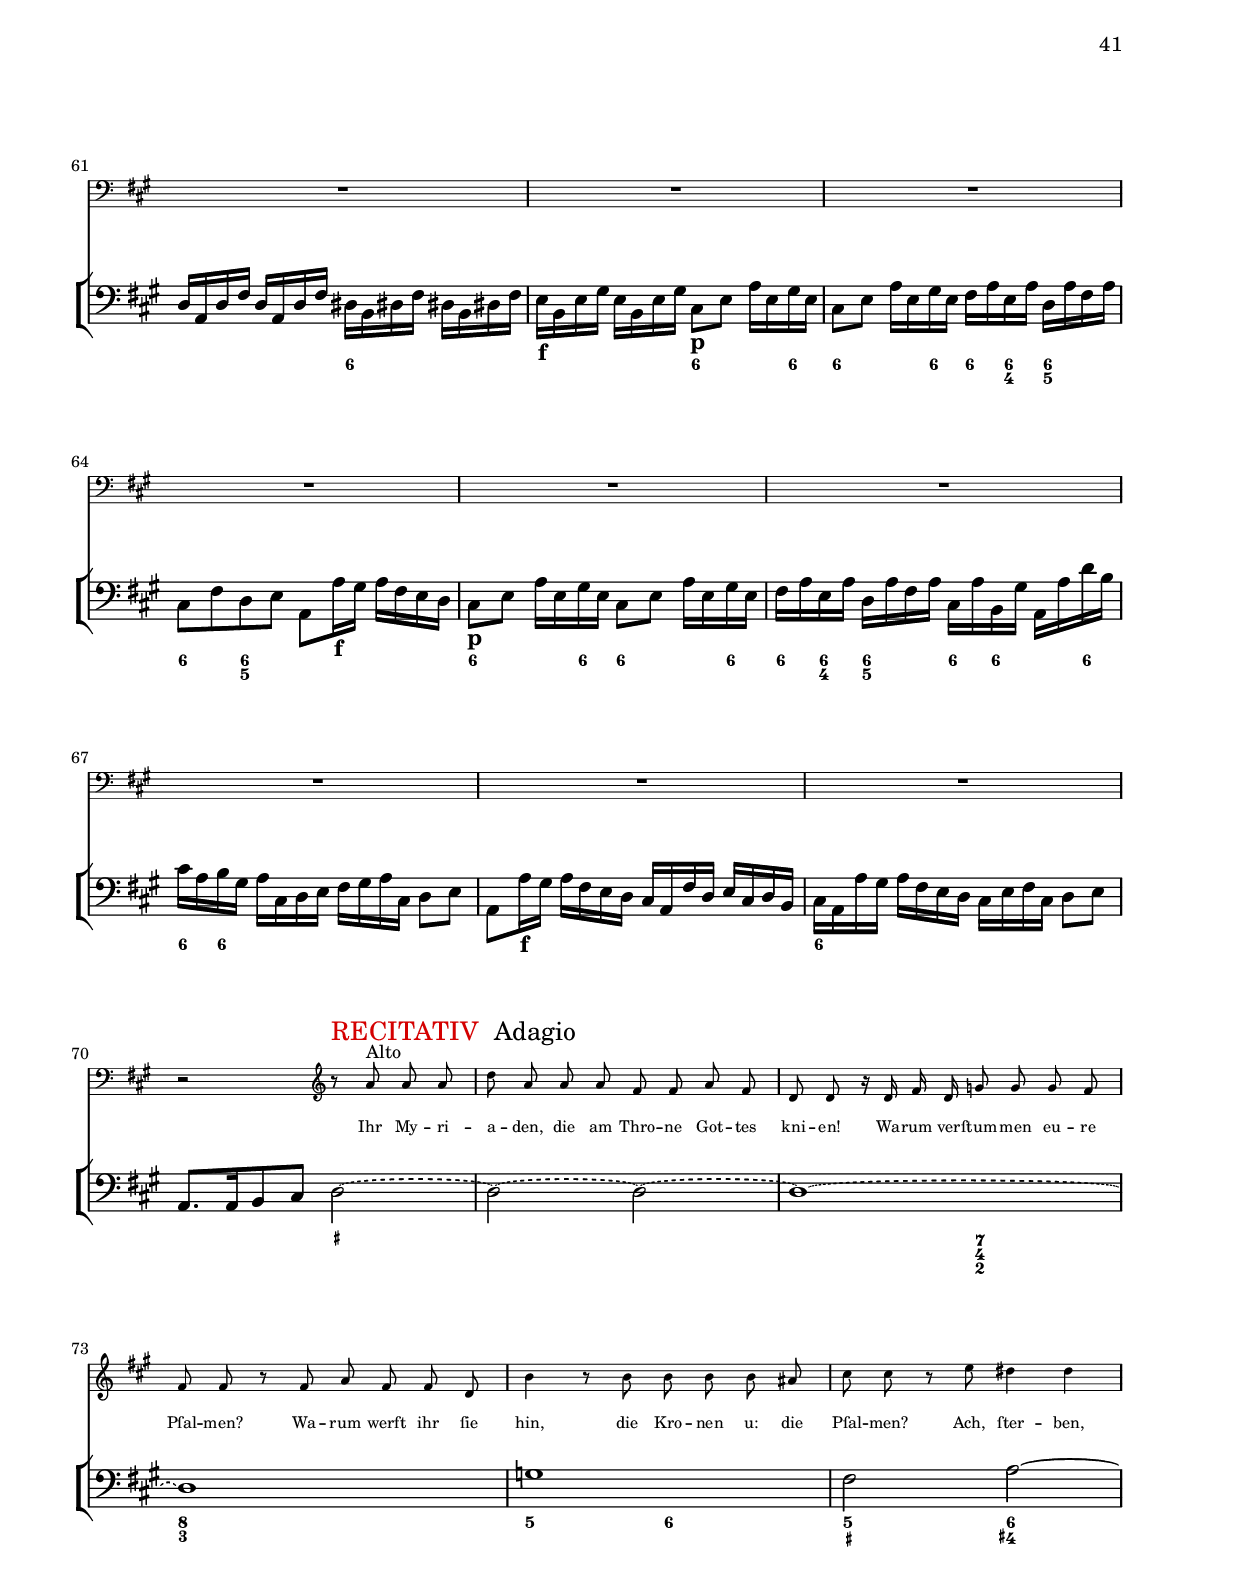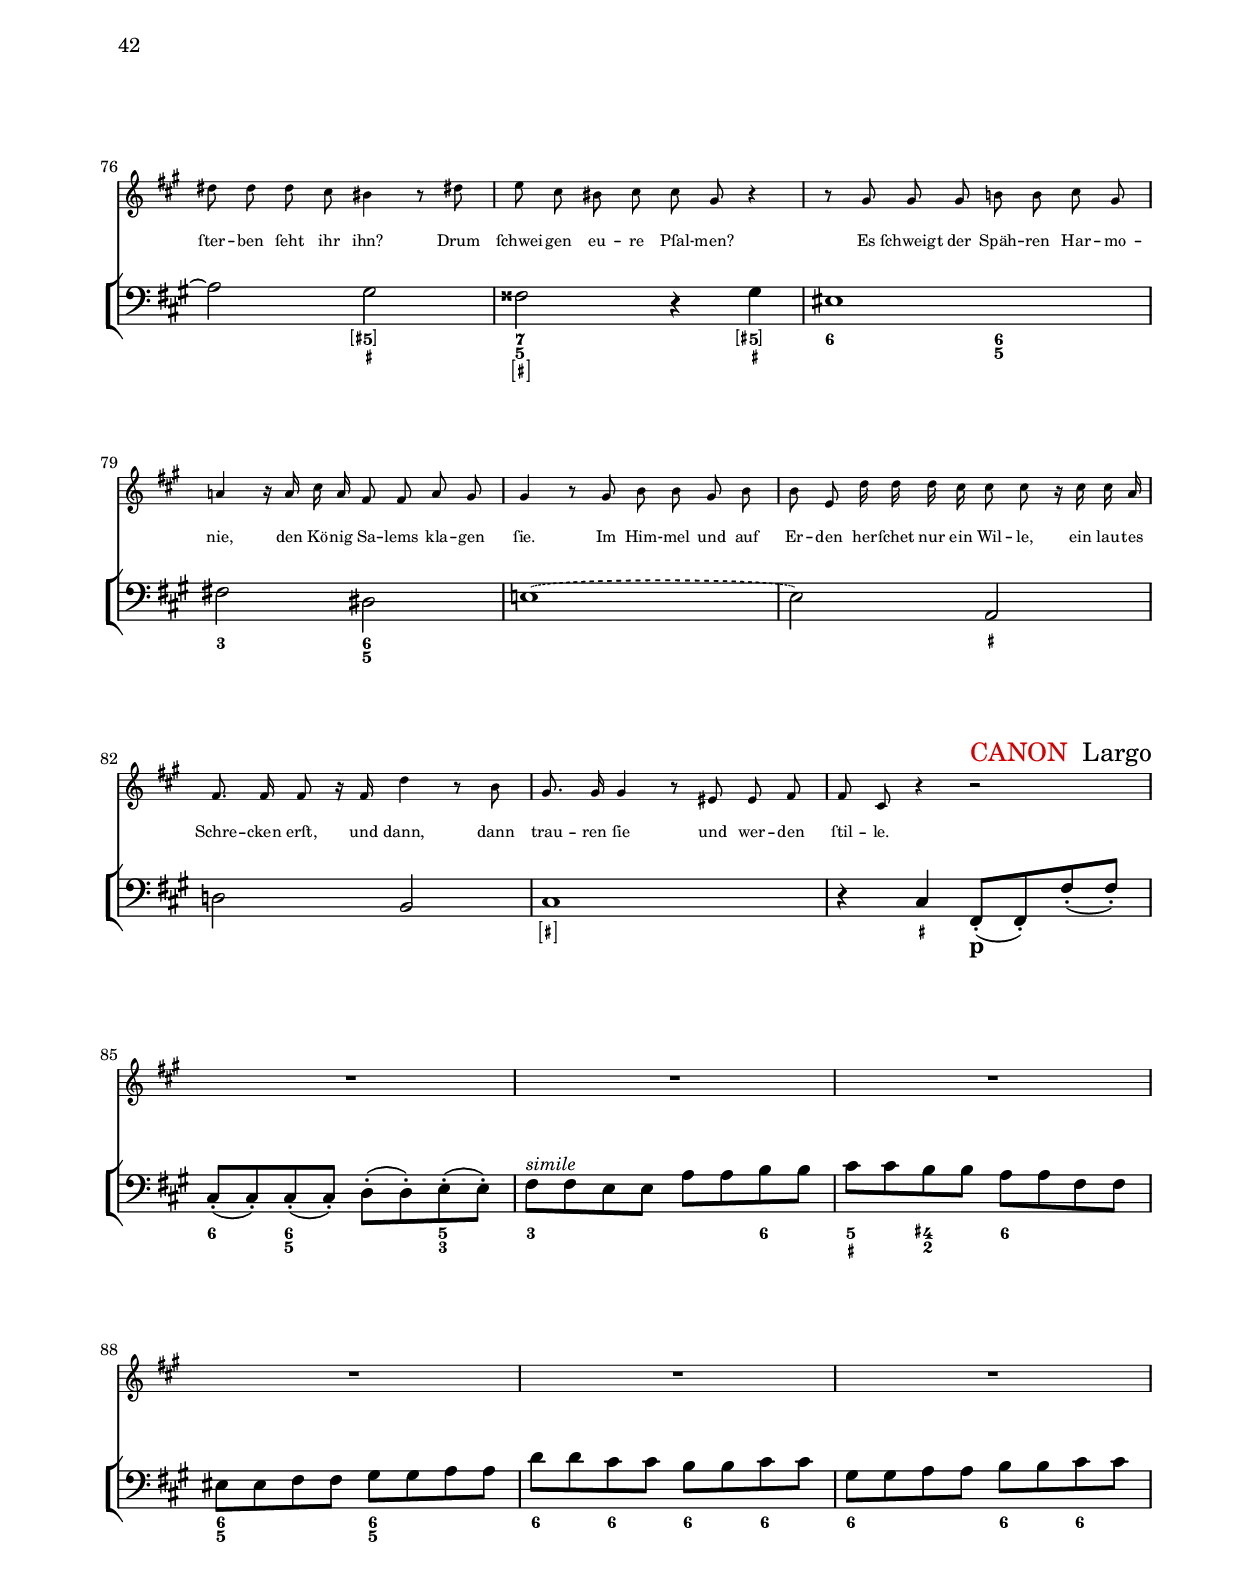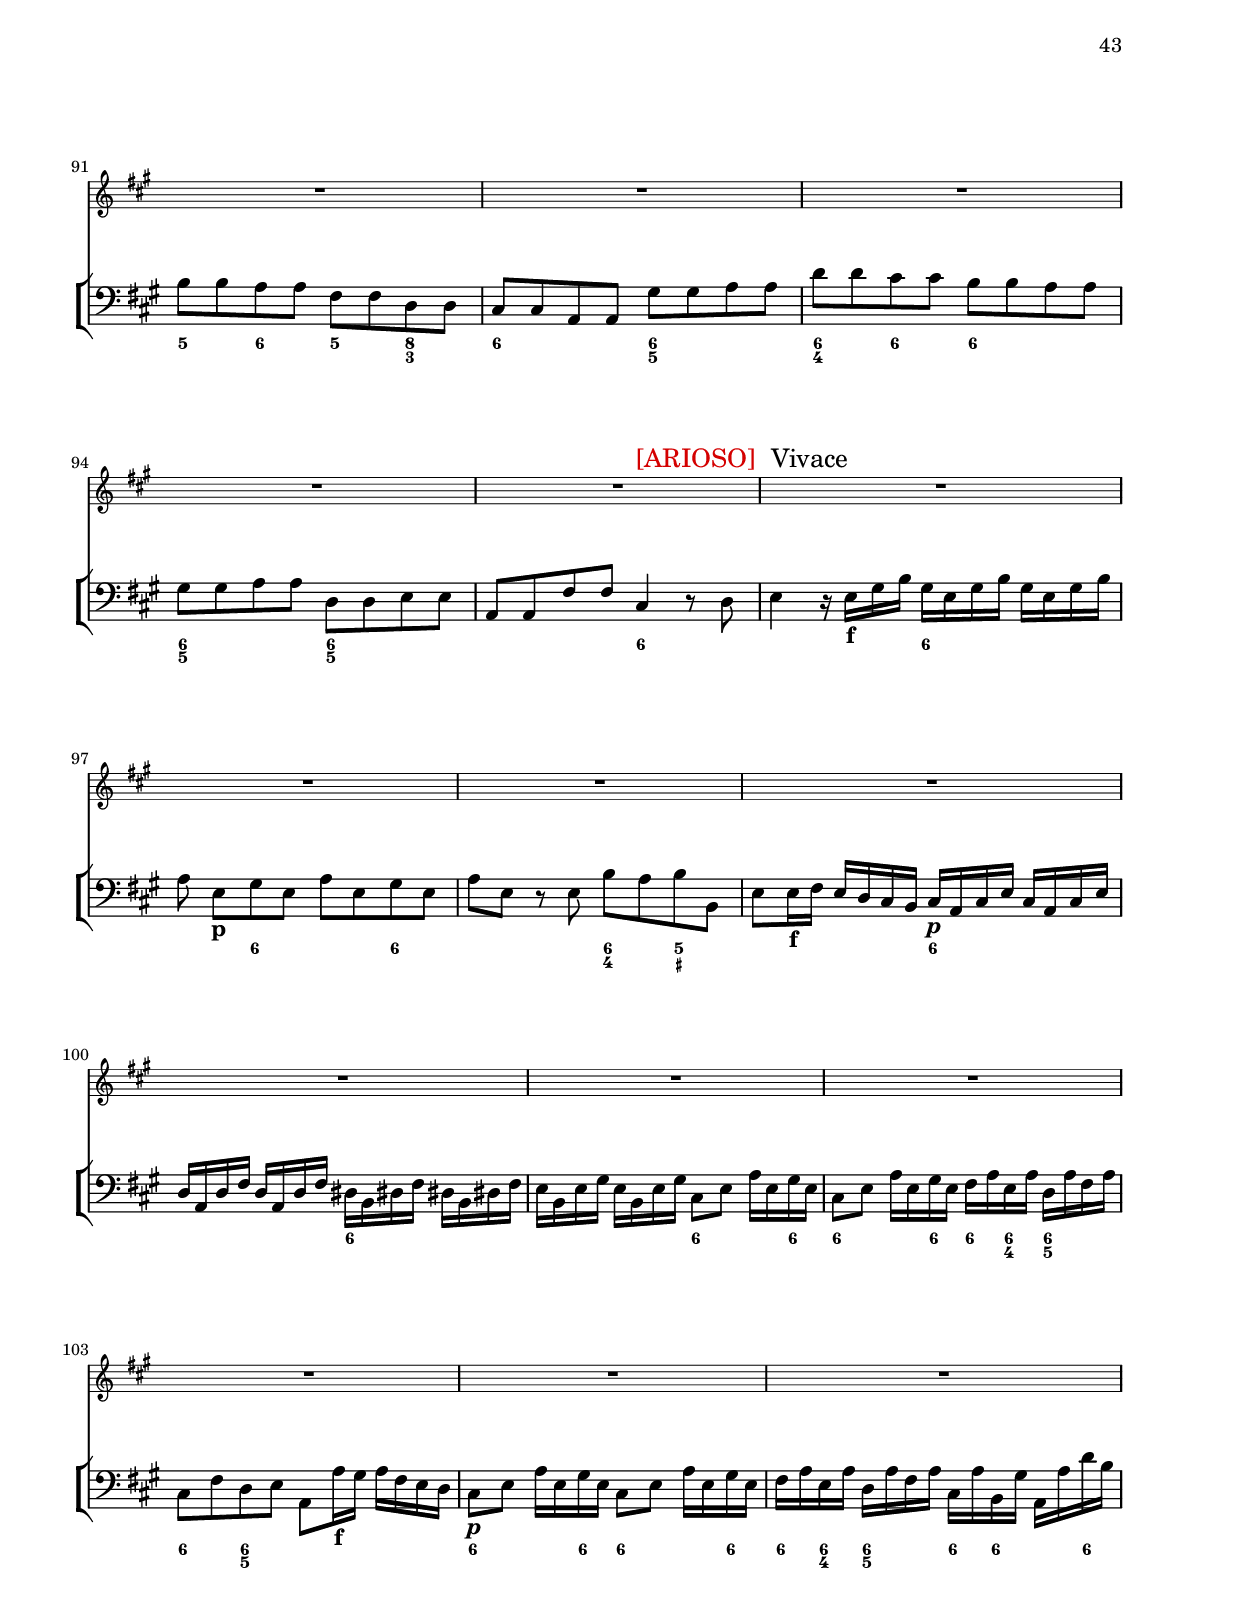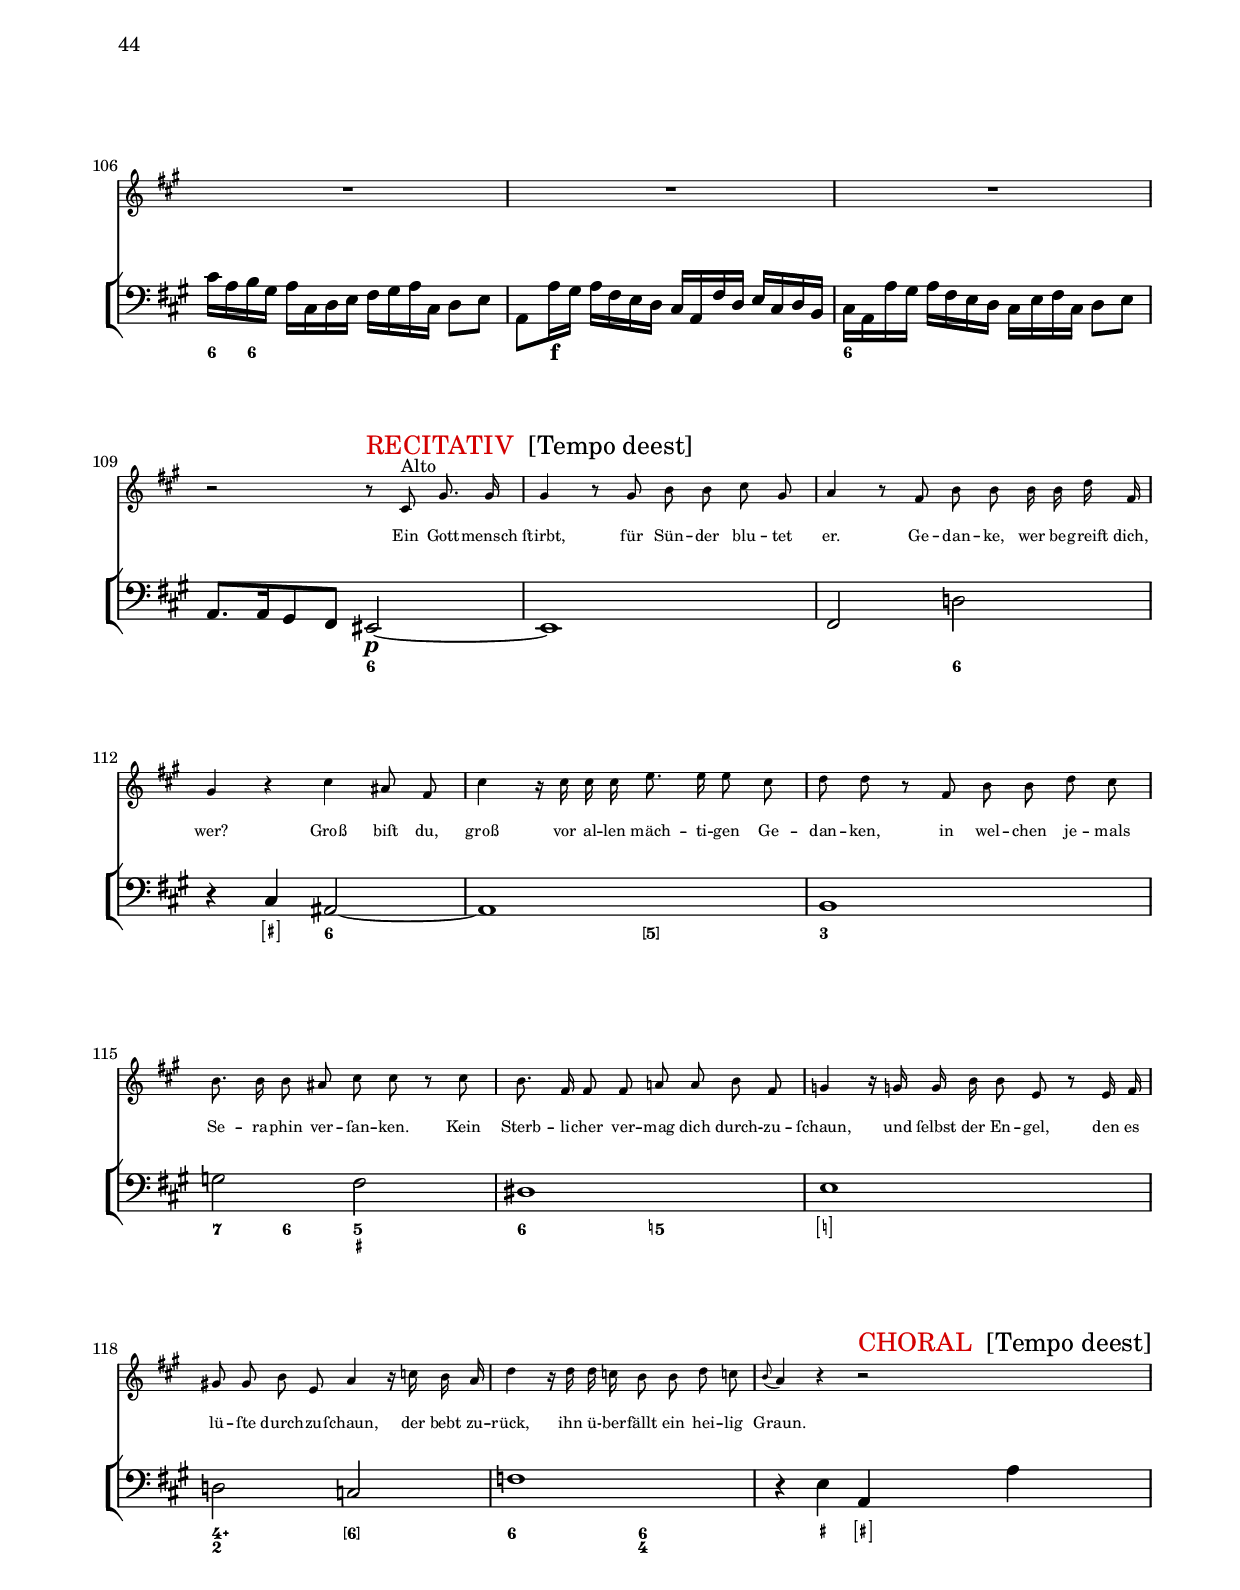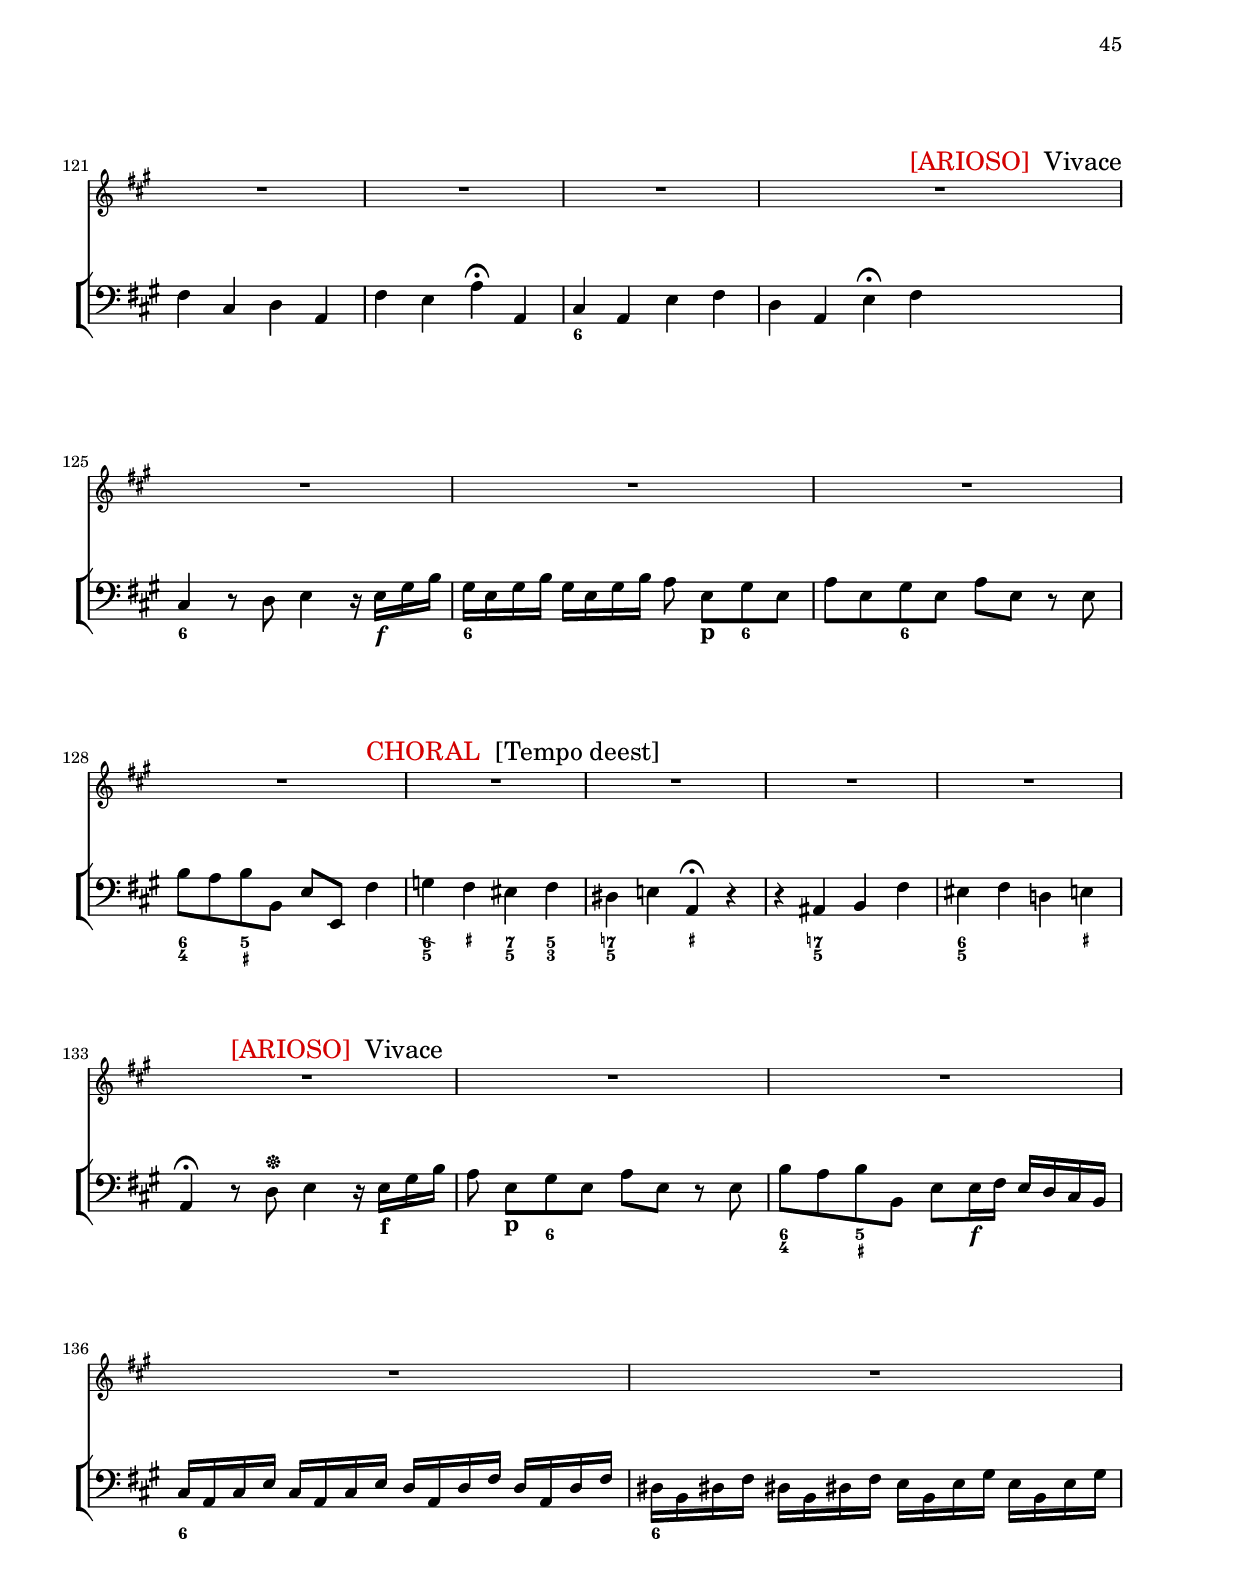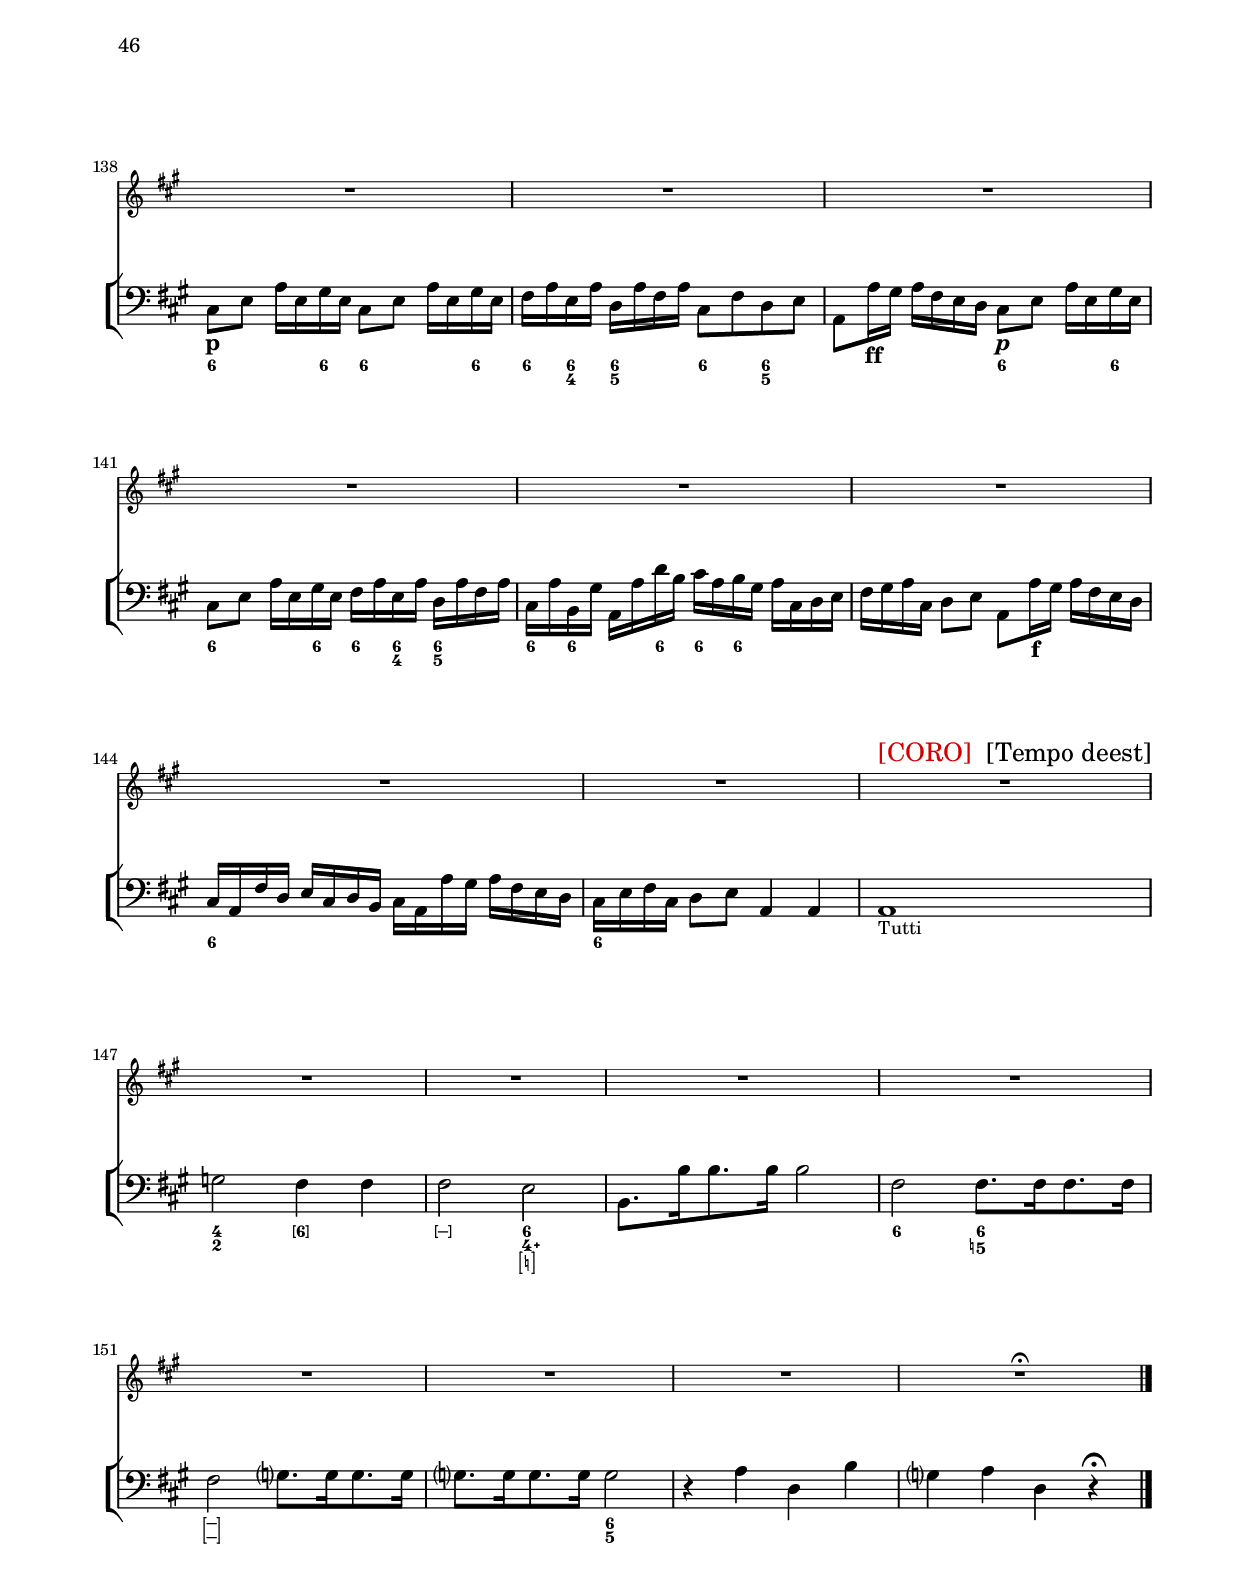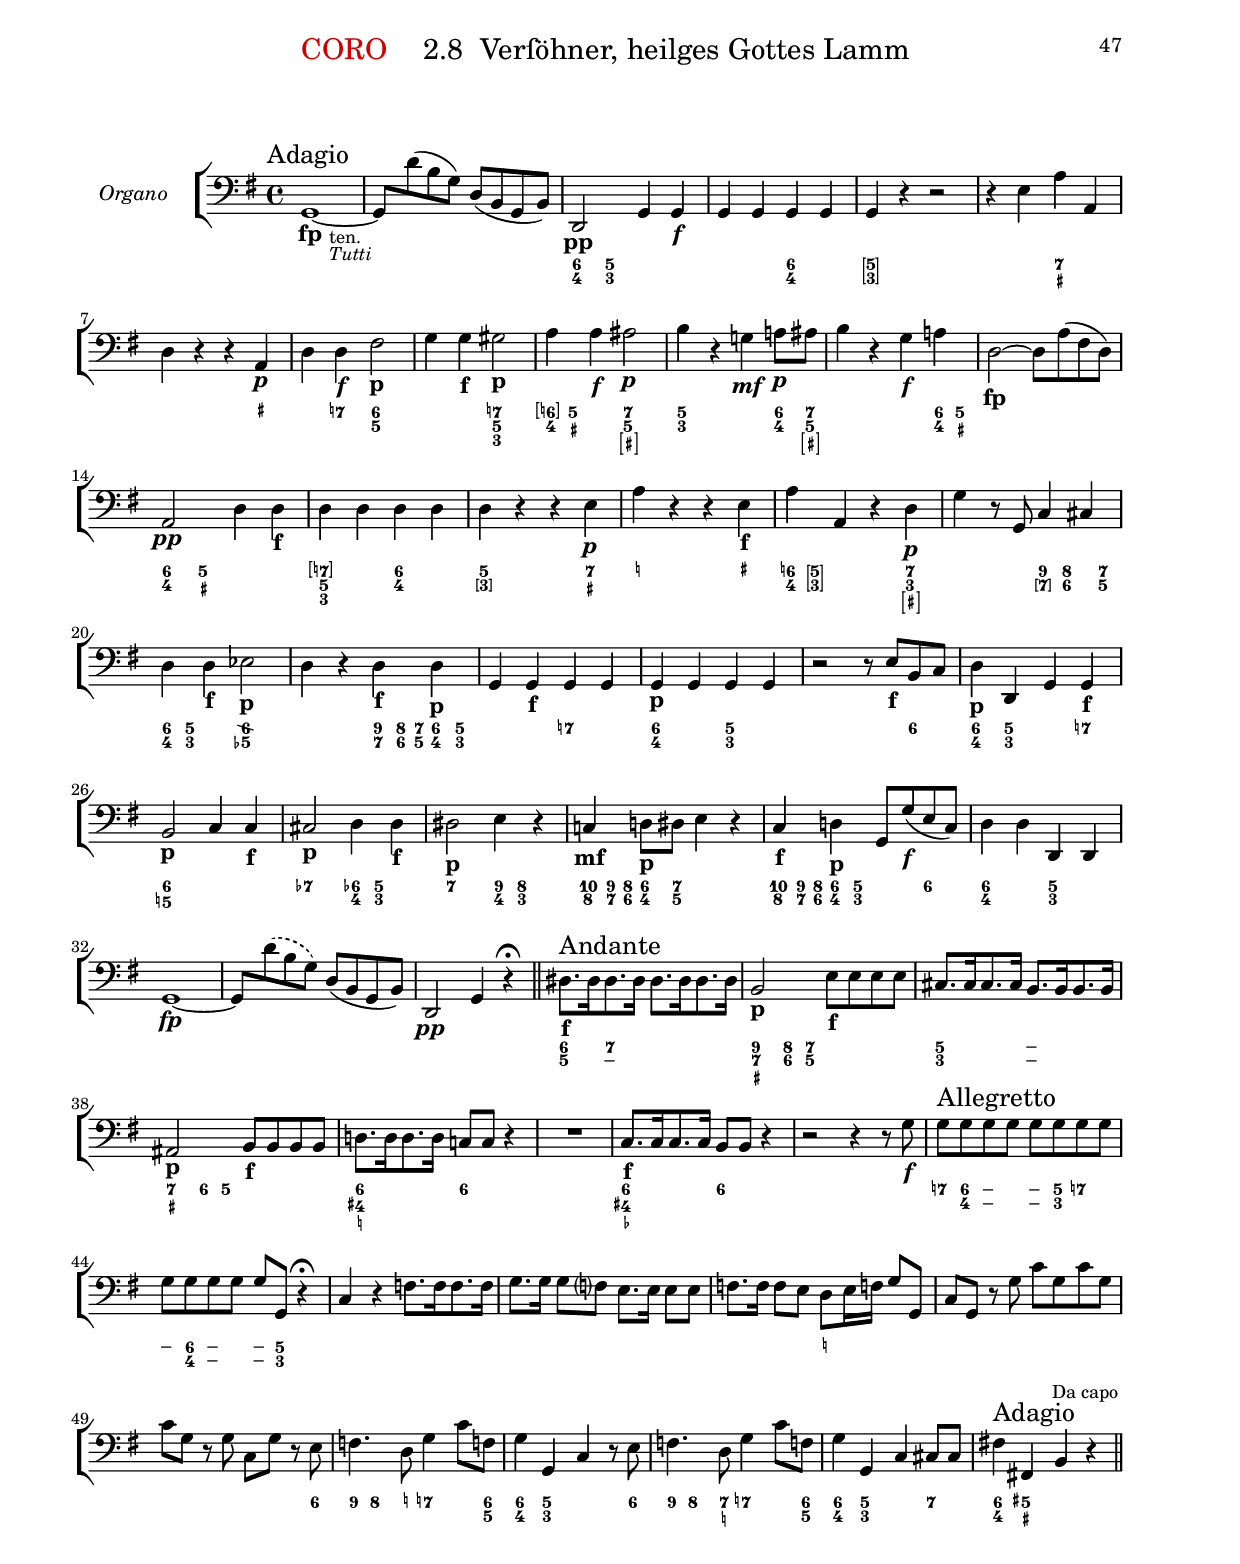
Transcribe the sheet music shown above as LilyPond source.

% (c) 2018 by Wolfgang Esser-Skala.
% This file is licensed under the Creative Commons Attribution-NonCommercial-ShareAlike 4.0 International License.
% To view a copy of this license, visit http://creativecommons.org/licenses/by-nc-sa/4.0/.

\version "2.18.0"

\include "../definitions.ly"

\paper {
	#(set-paper-size "a4" 'portrait)
	indent = 2\cm
	top-margin = 1.5\cm
	system-separator-markup = ##f
	system-system-spacing =
    #'((basic-distance . 17)
       (minimum-distance . 17)
       (padding . -100)
       (stretchability . 0))
	
	top-system-spacing =
    #'((basic-distance . 17)
       (minimum-distance . 17)
       (padding . -100)
       (stretchability . 0))
	
	top-markup-spacing =
    #'((basic-distance . 0)
       (minimum-distance . 0)
       (padding . -100)
       (stretchability . 0))
		
	markup-system-spacing =
    #'((basic-distance . 17)
       (minimum-distance . 17)
       (padding . -100)
       (stretchability . 0))
	
	last-bottom-spacing =
    #'((basic-distance . 0)
       (minimum-distance . 0)
       (padding . 0)
       (stretchability . 1.0e7))
	
	systems-per-page = #9
}

#(set-global-staff-size 17.82)

\book {
	\bookpart {
		\paper { evenHeaderMarkup = {} oddHeaderMarkup = {} }
		\partTitle "1" "E R S T E   A B T H E Y L U N G"
	}
	\bookpart {
		\header {
			movement =  \movementTitle "1.1" "CHORAL" "Jeſu, deine Paſſion"
		}
		\paper { systems-per-page = #4 }
		\score {
			<<
				\new StaffGroup <<
					\new Staff {
						\set Staff.instrumentName = "Organo"
						\JesuDeineOrgano
					}
				>>
				\new FiguredBass {
					\JesuDeineBassFigures
				}
			>>
		}
	}
	\bookpart {
		\header {
			movement = \movementTitle "1.2" "RECITATIV" "O welch ein kläglich Bild"
		}
		\paper {
			systems-per-page = #5
			system-system-spacing =
				#'((basic-distance . 20)
					(minimum-distance . 20)
					(padding . -100)
					(stretchability . 0)) }
		\score {
			<<
				\new ChoirStaff \with { \ossiaChoirStaff } <<
					\new Staff \with { \ossiaStaff } {
						\set Staff.instrumentName = "Tenore"
						\new Voice = "Tenore" { \dynamicUp \OWelchTenoreNotes }
					}
					\new Lyrics \with { \ossiaLyrics } \lyricsto Tenore \OWelchTenoreLyrics
				>>
				\new StaffGroup <<
					\new Staff {
						\set Staff.instrumentName = "Organo"
						\OWelchOrgano
					}
				>>
				\new FiguredBass {
					\OWelchBassFigures
				}
			>>
		}
	}
	\bookpart {
		\header {
			movement = \movementTitle "1.3" "ARIA" "Heiliger, auch ich bin Erde"
		}
		\paper { page-count = #3 }
		\score {
			<<
				\new StaffGroup <<
					\new Staff {
						\set Staff.instrumentName = "Organo"
						\HeiligerOrgano
					}
				>>
				\new FiguredBass {
					\HeiligerBassFigures
				}
			>>
		}
	}
	\bookpart {
		\header {
			movement = \movementTitle "1.4" "CORO" "Mein Herz iſt bereit"
		}
		\paper { page-count = #1 }
		\score {
			<<
				\new StaffGroup <<
					\new Staff {
						\set Staff.instrumentName = "Organo"
						\MeinHerzOrgano
					}
				>>
				\new FiguredBass {
					\MeinHerzBassFigures
				}
			>>
		}
	}
	\bookpart {
		\header {
			movement = \movementTitle "1.5" "RECITATIV" "Verräther!"
		}
		\paper {
			systems-per-page = #5
			system-system-spacing =
				#'((basic-distance . 20)
					(minimum-distance . 20)
					(padding . -100)
					(stretchability . 0)) }
		\score {
			<<
				\new ChoirStaff \with { \ossiaChoirStaff } <<
					\new Staff \with { \ossiaStaff } {
						\set Staff.instrumentName = "Tenore"
						\new Voice = "Tenore" { \dynamicUp \VerraetherTenoreNotes }
					}
					\new Lyrics \with { \ossiaLyrics } \lyricsto Tenore \VerraetherTenoreLyrics
				>>
				\new StaffGroup <<
					\new Staff {
						\set Staff.instrumentName = "Organo"
						\VerraetherOrgano
					}
				>>
				\new FiguredBass {
					\VerraetherBassFigures
				}
			>>
		}
	}
	\bookpart {
		\header {
			movement = \movementTitle "1.6" "ARIA" "Lieblich fließt die Zähre"
		}
		\score {
			<<
				\new StaffGroup <<
					\new Staff {
						\set Staff.instrumentName = "Organo"
						\LieblichOrgano
					}
				>>
				\new FiguredBass {
					\LieblichBassFigures
				}
			>>
		}
	}
	\bookpart {
		\header {
			movement = \movementTitle "1.7" "CORO" "Wohl dem, dem die Uebertretungen vergeben sind"
		}
		\paper { systems-per-page = #5 }
		\score {
			<<
				\new StaffGroup <<
					\new Staff {
						\set Staff.instrumentName = "Organo"
						\WohlDemOrgano
					}
				>>
				\new FiguredBass {
					\WohlDemBassFigures
				}
			>>
		}
	}
	\bookpart {
		\header {
			movement = \movementTitle "1.8" "CHORAL" "Ich falle dir, mein Gott, zu Füßen"
		}
		\paper { systems-per-page = #4 }
		\score {
			<<
				\new StaffGroup <<
					\new Staff {
						\set Staff.instrumentName = "Organo"
						\IchFalleOrgano
					}
				>>
				\new FiguredBass {
					\IchFalleBassFigures
				}
			>>
		}
	}
	\bookpart {
		\header {
			movement = \movementTitle "1.9" "RECITATIV" "Er, deſſen Allmachts Ruf"
		}
		\paper {
			systems-per-page = #5
			system-system-spacing =
				#'((basic-distance . 20)
					(minimum-distance . 20)
					(padding . -100)
					(stretchability . 0)) }
		\score {
			<<
				\new ChoirStaff \with { \ossiaChoirStaff } <<
					\new Staff \with { \ossiaStaff } {
						\set Staff.instrumentName = "Soli"
						\new Voice = "Soli" { \dynamicUp \ErDessenSoliNotes }
					}
					\new Lyrics \with { \ossiaLyrics } \lyricsto Soli \ErDessenSoliLyrics
				>>
				\new StaffGroup <<
					\new Staff {
						\set Staff.instrumentName = "Organo"
						\ErDessenOrgano
					}
				>>
				\new FiguredBass {
					\ErDessenBassFigures
				}
			>>
		}
	}
	\bookpart {
		\header {
			movement = \movementTitle "1.10" "CORO" "Er iſt um unſere Miſſethat willen ſo verwundet"
		}
		\paper { systems-per-page = #6 }
		\score {
			<<
				\new StaffGroup <<
					\new Staff {
						\set Staff.instrumentName = "Organo"
						\ErIstUmOrgano
					}
				>>
				\new FiguredBass {
					\ErIstUmBassFigures
				}
			>>
		}
	}
	\bookpart {
		\header {
			movement = \movementTitle "1.11" "CHORAL" "Schreibe deine blutge Wunden"
		}
		\paper { systems-per-page = #4 }
		\score {
			<<
				\new StaffGroup <<
					\new Staff {
						\set Staff.instrumentName = "Organo"
						\SchreibeDeineOrgano
					}
				>>
				\new FiguredBass {
					\SchreibeDeineBassFigures
				}
			>>
		}
	}
	\bookpart {
		\paper { evenHeaderMarkup = {} oddHeaderMarkup = {} }
		\partTitle "2" "Z W E Y T E   A B T H E Y L U N G"
	}
	\bookpart {
		\header {
			movement = \movementTitle "2.1" "RECITATIV" "Nun iſt die feyerliche Stunde des großen Opfers da"
		}
		\paper {
			systems-per-page = #5
			system-system-spacing =
				#'((basic-distance . 20)
					(minimum-distance . 20)
					(padding . -100)
					(stretchability . 0)) }
		\score {
			<<
				\new ChoirStaff \with { \ossiaChoirStaff } <<
					\new Staff \with { \ossiaStaff } {
						\set Staff.instrumentName = "Tenore"
						\new Voice = "Tenore" { \dynamicUp \NunIstTenoreNotes }
					}
					\new Lyrics \with { \ossiaLyrics } \lyricsto Tenore \NunIstTenoreLyrics
				>>
				\new StaffGroup <<
					\new Staff {
						\set Staff.instrumentName = "Organo"
						\NunIstOrgano
					}
				>>
				\new FiguredBass {
					\NunIstBassFigures
				}
			>>
		}
	}
	\bookpart {
		\header {
			movement = \movementTitle "2.2" "DUETTO" "Gott am Creutze, lehre mich"
		}
		\score {
			<<
				\new StaffGroup <<
					\new Staff {
						\set Staff.instrumentName = "Organo"
						\GottAmOrgano
					}
				>>
				\new FiguredBass {
					\GottAmBassFigures
				}
			>>
		}
	}
	\bookpart {
		\header {
			movement = \movementTitle "2.3" "RECITATIV" "Es ſchweben Seraphim von fern"
		}
		\paper {
			systems-per-page = #5
			system-system-spacing =
				#'((basic-distance . 20)
					(minimum-distance . 20)
					(padding . -100)
					(stretchability . 0)) }
		\score {
			<<
				\new ChoirStaff \with { \ossiaChoirStaff } <<
					\new Staff \with { \ossiaStaff } {
						\set Staff.instrumentName = "Tenore"
						\new Voice = "Tenore" { \dynamicUp \EsSchwebenTenoreNotes }
					}
					\new Lyrics \with { \ossiaLyrics } \lyricsto Tenore \EsSchwebenTenoreLyrics
				>>
				\new StaffGroup <<
					\new Staff {
						\set Staff.instrumentName = "Organo"
						\EsSchwebenOrgano
					}
				>>
				\new FiguredBass {
					\EsSchwebenBassFigures
				}
			>>
		}
	}
	\bookpart {
		\header {
			movement = \movementTitle "2.4" "ARIA" "Hörts, Chriſten, das iſt unſer Glaube"
		}
		\score {
			<<
				\new StaffGroup <<
					\new Staff {
						\set Staff.instrumentName = "Organo"
						\HoertsOrgano
					}
				>>
				\new FiguredBass {
					\HoertsBassFigures
				}
			>>
		}
	}
	\bookpart {
		\header {
			movement = \movementTitle "2.5" "CORO" "Meine Seele dürſtet nach Gott"
		}
		\score {
			<<
				\new StaffGroup <<
					\new Staff {
						\set Staff.instrumentName = "Organo"
						\MeineSeeleOrgano
					}
				>>
				\new FiguredBass {
					\MeineSeeleBassFigures
				}
			>>
		}
	}
	\bookpart {
		\header {
			movement = \movementTitle "2.6" "CHORAL" "O! Freud, o! Luſt, o! Leben"
		}
		\paper { systems-per-page = #6 }
		\score {
			<<
				\new StaffGroup <<
					\new Staff {
						\set Staff.instrumentName = "Organo"
						\OFreudOrgano
					}
				>>
				\new FiguredBass {
					\OFreudBassFigures
				}
			>>
		}
	}
	\bookpart {
		\header {
			movement = \movementTitle "2.7" "RECITATIV" "Du schöner Morgenſtern"
		}
		\paper {
			systems-per-page = #5
			system-system-spacing =
				#'((basic-distance . 20)
					(minimum-distance . 20)
					(padding . -100)
					(stretchability . 0)) }
		\score {
			<<
				\new ChoirStaff \with { \ossiaChoirStaff } <<
					\new Staff \with { \ossiaStaff } {
						\set Staff.instrumentName = "Soli"
						\new Voice = "Soli" { \dynamicUp \DuSchoenerSoliNotes }
					}
					\new Lyrics \with { \ossiaLyrics } \lyricsto Soli \DuSchoenerSoliLyrics
				>>
				\new StaffGroup <<
					\new Staff {
						\set Staff.instrumentName = "Organo"
						\DuSchoenerOrgano
					}
				>>
				\new FiguredBass {
					\DuSchoenerBassFigures
				}
			>>
		}
	}
	\bookpart {
		\header {
			movement = \movementTitle "2.8" "CORO" "Verſöhner, heilges Gottes Lamm"
		}
		\score {
			<<
				\new StaffGroup <<
					\new Staff {
						\set Staff.instrumentName = "Organo"
						\VersoehnerOrgano
					}
				>>
				\new FiguredBass {
					\VersoehnerBassFigures
				}
			>>
		}
	}
}